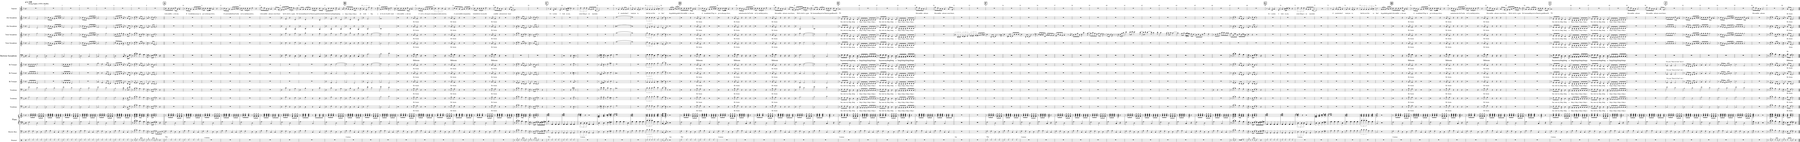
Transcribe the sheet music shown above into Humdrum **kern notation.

**kern	**kern	**kern	**kern	**kern	**text	**kern	**text	**kern	**text	**kern	**text	**kern	**text	**kern	**text	**kern	**text	**kern	**text	**kern	**text	**kern	**text	**kern	**text	**kern	**text
*part15	*part14	*part13	*part13	*part12	*part12	*part11	*part11	*part10	*part10	*part9	*part9	*part8	*part8	*part7	*part7	*part6	*part6	*part5	*part5	*part4	*part4	*part3	*part3	*part2	*part2	*part1	*part1
*staff16	*staff15	*staff14	*staff13	*staff12	*staff12	*staff11	*staff11	*staff10	*staff10	*staff9	*staff9	*staff8	*staff8	*staff7	*staff7	*staff6	*staff6	*staff5	*staff5	*staff4	*staff4	*staff3	*staff3	*staff2	*staff2	*staff1	*staff1
*I"Drumset	*I"Electric Bass	*I"Piano	*	*I"Trombone	*	*I"Trombone	*	*I"Trombone	*	*I"Bb Trumpet	*	*I"Bb Trumpet	*	*I"Bb Trumpet	*	*I"Baritone Saxophone	*	*I"Tenor Saxophone	*	*I"Tenor Saxophone	*	*I"Alto Saxophone	*	*I"Alto Saxophone	*	*I"Soprano	*
*I'D. Set	*I'El. B.	*I'Pno.	*	*I'Tbn.	*	*I'Tbn.	*	*I'Tbn.	*	*I'Bb Tpt.	*	*I'Bb Tpt.	*	*I'Bb Tpt.	*	*I'Bar. Sax.	*	*I'T. Sax.	*	*I'T. Sax.	*	*I'A. Sax.	*	*I'A. Sax.	*	*I'S.	*
*stria5	*stria5	*	*stria5	*stria5	*	*stria5	*	*stria5	*	*stria5	*	*stria5	*	*stria5	*	*	*	*stria5	*	*stria5	*	*stria5	*	*stria5	*	*stria5	*
*clefX	*clefFv4	*clefF4	*clefG2	*clefF4	*	*clefF4	*	*clefF4	*	*clefG2	*	*clefG2	*	*clefG2	*	*clefF4	*	*clefGv2	*	*clefGv2	*	*clefG2	*	*clefG2	*	*clefG2	*
*	*	*	*	*	*	*	*	*	*	*ITrd1c2	*	*ITrd1c2	*	*ITrd1c2	*	*ITrd12c21	*	*ITrd8c14	*	*ITrd8c14	*	*ITrd5c9	*	*ITrd5c9	*	*	*
*k[]	*k[b-]	*k[b-]	*k[b-]	*k[b-]	*	*k[b-]	*	*k[b-]	*	*k[b-]	*	*k[b-]	*	*k[b-]	*	*k[b-]	*	*k[b-]	*	*k[b-]	*	*k[b-]	*	*k[b-]	*	*k[b-]	*
*M4/4	*M4/4	*M4/4	*M4/4	*M4/4	*	*M4/4	*	*M4/4	*	*M4/4	*	*M4/4	*	*M4/4	*	*M4/4	*	*M4/4	*	*M4/4	*	*M4/4	*	*M4/4	*	*M4/4	*
*met(c)	*met(c)	*met(c)	*met(c)	*met(c)	*	*met(c)	*	*met(c)	*	*met(c)	*	*met(c)	*	*met(c)	*	*met(c)	*	*met(c)	*	*met(c)	*	*met(c)	*	*met(c)	*	*met(c)	*
*MM110	*MM110	*MM110	*MM110	*MM110	*	*MM110	*	*MM110	*	*MM110	*	*MM110	*	*MM110	*	*MM110	*	*MM110	*	*MM110	*	*MM110	*	*MM110	*	*MM110	*
=1	=1	=1	=1	=1	=1	=1	=1	=1	=1	=1	=1	=1	=1	=1	=1	=1	=1	=1	=1	=1	=1	=1	=1	=1	=1	=1	=1
!	!	!	!	!	!	!	!	!	!	!	!	!	!	!	!	!	!	!	!	!	!	!	!	!	!	!LO:TX:a:t=Swing Eights (1950's Shuffle)	!
4Rcc/	4FF\	2F\	8r	2C/	.	2A\	.	2f\	.	8f/L	.	8a/L	.	8cc\L	.	2C/	.	2A/	.	2c\	.	2f/	.	2a/	.	1r	.
.	.	.	8a\ 8cc\ 8ff\L	.	.	.	.	.	.	8f/	.	8a/	.	8cc\	.	.	.	.	.	.	.	.	.	.	.	.	.
4Rcc/	4FF\	.	8a\ 8cc\ 8ff\	.	.	.	.	.	.	8f/	.	8a/	.	8cc\	.	.	.	.	.	.	.	.	.	.	.	.	.
.	.	.	8a\ 8cc\ 8ff\J	.	.	.	.	.	.	8f/J	.	8a/J	.	8cc\J	.	.	.	.	.	.	.	.	.	.	.	.	.
4Rcc/	4DD\	2D\	8r	2D\	.	2F\	.	2d\	.	2d/	.	2a/	.	2dd\	.	2D\	.	2d\	.	2f\	.	2d/	.	2f/	.	.	.
.	.	.	8f\ 8a\ 8ff\L	.	.	.	.	.	.	.	.	.	.	.	.	.	.	.	.	.	.	.	.	.	.	.	.
4Rcc/	4DD\	.	8f\ 8a\ 8ff\	.	.	.	.	.	.	.	.	.	.	.	.	.	.	.	.	.	.	.	.	.	.	.	.
.	.	.	8f\ 8a\ 8ff\J	.	.	.	.	.	.	.	.	.	.	.	.	.	.	.	.	.	.	.	.	.	.	.	.
=2	=2	=2	=2	=2	=2	=2	=2	=2	=2	=2	=2	=2	=2	=2	=2	=2	=2	=2	=2	=2	=2	=2	=2	=2	=2	=2	=2
4Rcc/	4GG\	2G\	8r	2D\	.	2G\	.	2B-\	.	1r	.	1r	.	1r	.	2D\	.	8r	.	8r	.	8r	.	8r	.	1r	.
.	.	.	8g\ 8b-\ 8dd\ 8ff\L	.	.	.	.	.	.	.	.	.	.	.	.	.	.	8c\L	.	8c\L	.	8cc\L	.	8cc\L	.	.	.
4Rcc/	4GG\	.	8g\ 8b-\ 8dd\ 8ff\	.	.	.	.	.	.	.	.	.	.	.	.	.	.	8B-\	.	8B-\	.	8b-\	.	8b-\	.	.	.
.	.	.	8g\ 8b-\ 8dd\ 8ff\J	.	.	.	.	.	.	.	.	.	.	.	.	.	.	8A\J	.	8A\J	.	8a\J	.	8a\J	.	.	.
4Rcc/	4CC/	2C/	8r	2C/	.	2E\	.	2c\	.	.	.	.	.	.	.	2C/	.	8G/L	.	8G/L	.	8g/L	.	8g/L	.	.	.
.	.	.	8g\ 8b-\ 8ee\L	.	.	.	.	.	.	.	.	.	.	.	.	.	.	8A/	.	8A/	.	8a/	.	8a/	.	.	.
4Rcc/	4CC/	.	8g\ 8b-\ 8ee\	.	.	.	.	.	.	.	.	.	.	.	.	.	.	8B-/	.	8B-/	.	8b-/	.	8b-/	.	.	.
.	.	.	8g\ 8b-\ 8ee\J	.	.	.	.	.	.	.	.	.	.	.	.	.	.	8Bn/J	.	8Bn/J	.	8bn/J	.	8bn/J	.	.	.
=3	=3	=3	=3	=3	=3	=3	=3	=3	=3	=3	=3	=3	=3	=3	=3	=3	=3	=3	=3	=3	=3	=3	=3	=3	=3	=3	=3
4Rcc/	4FF\	2F\	8r	2C/	.	2A\	.	2f\	.	8f/L	.	8a/L	.	8cc\L	.	2C/	.	2A/	.	2c\	.	2f/	.	2a/	.	1r	.
.	.	.	8a\ 8cc\ 8ff\L	.	.	.	.	.	.	8f/	.	8a/	.	8cc\	.	.	.	.	.	.	.	.	.	.	.	.	.
4Rcc/	4FF\	.	8a\ 8cc\ 8ff\	.	.	.	.	.	.	8f/	.	8a/	.	8cc\	.	.	.	.	.	.	.	.	.	.	.	.	.
.	.	.	8a\ 8cc\ 8ff\J	.	.	.	.	.	.	8f/J	.	8a/J	.	8cc\J	.	.	.	.	.	.	.	.	.	.	.	.	.
4Rcc/	4DD\	2D\	8r	2D\	.	2F\	.	2d\	.	2d/	.	2a/	.	2dd\	.	2D\	.	2d\	.	2f\	.	2d/	.	2f/	.	.	.
.	.	.	8f\ 8a\ 8ff\L	.	.	.	.	.	.	.	.	.	.	.	.	.	.	.	.	.	.	.	.	.	.	.	.
4Rcc/	4DD\	.	8f\ 8a\ 8ff\	.	.	.	.	.	.	.	.	.	.	.	.	.	.	.	.	.	.	.	.	.	.	.	.
.	.	.	8f\ 8a\ 8ff\J	.	.	.	.	.	.	.	.	.	.	.	.	.	.	.	.	.	.	.	.	.	.	.	.
=4	=4	=4	=4	=4	=4	=4	=4	=4	=4	=4	=4	=4	=4	=4	=4	=4	=4	=4	=4	=4	=4	=4	=4	=4	=4	=4	=4
4Rcc/	4GG\	2G\	8r	2D\	.	2G\	.	2B-\	.	1r	.	1r	.	1r	.	2D\	.	8r	.	8r	.	8r	.	8r	.	1r	.
.	.	.	8g\ 8b-\ 8dd\ 8ff\L	.	.	.	.	.	.	.	.	.	.	.	.	.	.	8c\L	.	8c\L	.	8cc\L	.	8cc\L	.	.	.
4Rcc/	4GG\	.	8g\ 8b-\ 8dd\ 8ff\	.	.	.	.	.	.	.	.	.	.	.	.	.	.	8B-\	.	8B-\	.	8b-\	.	8b-\	.	.	.
.	.	.	8g\ 8b-\ 8dd\ 8ff\J	.	.	.	.	.	.	.	.	.	.	.	.	.	.	8A\J	.	8A\J	.	8a\J	.	8a\J	.	.	.
4Rcc/	4CC/	2C/	8r	2C/	.	2E\	.	2c\	.	.	.	.	.	.	.	2C/	.	8G/L	.	8G/L	.	8g/L	.	8g/L	.	.	.
.	.	.	8g\ 8b-\ 8ee\L	.	.	.	.	.	.	.	.	.	.	.	.	.	.	8A/	.	8A/	.	8a/	.	8a/	.	.	.
4Rcc/	4CC/	.	8g\ 8b-\ 8ee\	.	.	.	.	.	.	.	.	.	.	.	.	.	.	8B-/	.	8B-/	.	8b-/	.	8b-/	.	.	.
.	.	.	8g\ 8b-\ 8ee\J	.	.	.	.	.	.	.	.	.	.	.	.	.	.	8Bn/J	.	8Bn/J	.	8bn/J	.	8bn/J	.	.	.
=5	=5	=5	=5	=5	=5	=5	=5	=5	=5	=5	=5	=5	=5	=5	=5	=5	=5	=5	=5	=5	=5	=5	=5	=5	=5	=5	=5
4Rcc/	4FF\	2F\	8r	2C/	.	2A\	.	2f\	.	4a/	.	4cc\	.	4ff\	.	2C/	.	2A/	.	2c\	.	2f/	.	2a/	.	1r	.
.	.	.	8a\ 8cc\ 8ff\L	.	.	.	.	.	.	.	.	.	.	.	.	.	.	.	.	.	.	.	.	.	.	.	.
4Rcc/	4FF\	.	8a\ 8cc\ 8ff\	.	.	.	.	.	.	4f/	.	4r	.	4dd\	.	.	.	.	.	.	.	.	.	.	.	.	.
.	.	.	8a\ 8cc\ 8ff\J	.	.	.	.	.	.	.	.	.	.	.	.	.	.	.	.	.	.	.	.	.	.	.	.
4Rcc/	4DD\	2D\	8r	2D\	.	2F\	.	2d\	.	8e/L	.	8g/L	.	8b-/L	.	2D\	.	2d\	.	2f\	.	2d/	.	2f/	.	.	.
.	.	.	8f\ 8a\ 8ff\L	.	.	.	.	.	.	[8d/J	.	[8f/J	.	[8a/J	.	.	.	.	.	.	.	.	.	.	.	.	.
4Rcc/	4DD\	.	8f\ 8a\ 8ff\	.	.	.	.	.	.	4d/]	.	4f/]	.	4a/]	.	.	.	.	.	.	.	.	.	.	.	.	.
.	.	.	8f\ 8a\ 8ff\J	.	.	.	.	.	.	.	.	.	.	.	.	.	.	.	.	.	.	.	.	.	.	.	.
=6	=6	=6	=6	=6	=6	=6	=6	=6	=6	=6	=6	=6	=6	=6	=6	=6	=6	=6	=6	=6	=6	=6	=6	=6	=6	=6	=6
4Rcc/	4GG\	2G\	8r	2D\	.	2G\	.	2B-\	.	8c/L	.	8e/L	.	8g/L	.	2D\	.	8c/L	.	8c\L	.	8e/L	.	8g/L	.	1r	.
.	.	.	8g\ 8b-\ 8dd\ 8ff\L	.	.	.	.	.	.	8d/	.	8f/	.	8a/	.	.	.	8A/	.	8d\	.	8f/	.	8a/	.	.	.
4Rcc/	4GG\	.	8g\ 8b-\ 8dd\ 8ff\	.	.	.	.	.	.	8e/	.	8g/	.	8b-/	.	.	.	8G/	.	8e\	.	8g/	.	8b-/	.	.	.
.	.	.	8g\ 8b-\ 8dd\ 8ff\J	.	.	.	.	.	.	8f/J	.	8a/J	.	8cc/J	.	.	.	8A/J	.	8f\J	.	8a/J	.	8cc/J	.	.	.
4Rcc/	4CC/	2C/	8r	8C/	.	8E\	.	8c\	.	8e/	.	8g/	.	8a/	.	8C/	.	8B-\	.	8e\	.	8g/	.	8a/	.	.	.
.	.	.	8g\ 8b-\ 8ee\L	8r	.	8r	.	8r	.	8r	.	8r	.	8r	.	8r	.	8r	.	8r	.	8r	.	8r	.	.	.
4Rcc/	4CC/	.	8g\ 8b-\ 8ee\	8C\L	.	8E\L	.	8c\L	.	8c/L	.	8e/L	.	8a/L	.	8C\L	.	8c\L	.	8c\L	.	8e/L	.	8a/L	.	.	.
.	.	.	8g\ 8b-\ 8ee\J	8F\J	.	8A\J	.	8f\J	.	8A/J	.	8c/J	.	8f/J	.	8F\J	.	8c\J	.	8f\J	.	8c/J	.	8f/J	.	.	.
=7	=7	=7	=7	=7	=7	=7	=7	=7	=7	=7	=7	=7	=7	=7	=7	=7	=7	=7	=7	=7	=7	=7	=7	=7	=7	=7	=7
8r	8r	8r	8r	8r	.	8r	.	8r	.	8r	.	8r	.	8r	.	8r	.	8r	.	8r	.	8r	.	8r	.	1r	.
[8Rcc/	[8BB-\	[8B-\	[8f\ [8b-\ [8dd\ [8ff\	[8B-\	.	[8B-\	.	[8B-\	.	[8f/	.	[8b-\	.	[8dd\	.	[8B-\	.	[8d\	.	[8f\	.	[8b-\	.	[8dd\	.	.	.
4Rcc/]	4BB-\]	4B-\]	4f\] 4b-\] 4dd\] 4ff\]	4B-\]	.	4B-\]	.	4B-\]	.	4f/]	.	4b-\]	.	4dd\]	.	4B-\]	.	4d\]	.	4f\]	.	4b-\]	.	4dd\]	.	.	.
8Rcc/L	4AA\	4A\	8a\ 8cc\ 8ff\L	4A\	.	4A\	.	4A\	.	8c/L	.	8f/L	.	8a/L	.	4A\	.	8A/L	.	8c\L	.	8f/L	.	8a/L	.	.	.
[8Rcc/J	.	.	[8g\ [8b-\ [8ee\J	.	.	.	.	.	.	[8c/J	.	[8e/J	.	[8g/J	.	.	.	[8B-/J	.	[8c\J	.	[8e/J	.	[8g/J	.	.	.
4Rcc/]	4GG\	4G\	4g\] 4b-\] 4ee\]	4G\	.	4G\	.	4G\	.	4c/]	.	4e/]	.	4g/]	.	4G\	.	4B-\]	.	4c\]	.	4e/]	.	4g/]	.	.	.
=8	=8	=8	=8	=8	=8	=8	=8	=8	=8	=8	=8	=8	=8	=8	=8	=8	=8	=8	=8	=8	=8	=8	=8	=8	=8	=8	=8
8Rcc/	8FF\	8F\	8a\ 8cc\ 8ff\	8F\	.	8F\	.	8F\	.	8c/	.	8f/	.	8a/	.	8F\	.	8c\	.	8c\	.	8f/	.	8a/	.	1r	.
8r	8r	8r	8r	8r	.	8r	.	8r	.	8r	.	8r	.	8r	.	8r	.	8r	.	8r	.	8r	.	8r	.	.	.
8Rcc/L	8EE\L	8E\L	8g\ 8b-\ 8ee\L	8E\L	.	8E\L	.	8E\L	.	8c/L	.	8e/L	.	8cc\L	.	8E\L	.	8B-/L	.	8B-\L	.	8g/L	.	8dd\L	.	.	.
[8Rcc/J	[8FF\J	[8F\J	[8a\ [8cc\ [8ff\J	[8F\J	.	[8F\J	.	[8F\J	.	[8c/J	.	[8f/J	.	[8a\J	.	[8F\J	.	[8F/J	.	[8c\J	.	[8a/J	.	[8cc\J	.	.	.
8Rcc/]	8FF\L]	4F\]	2a\] 2cc\] 2ff\]	4F\]	.	4F\]	.	4F\]	.	2c/]	.	2f/]	.	2a/]	.	4F\]	.	2F/]	.	2c\]	.	2a/]	.	2cc\]	.	.	.
8r	8CC\	.	.	.	.	.	.	.	.	.	.	.	.	.	.	.	.	.	.	.	.	.	.	.	.	.	.
4r	8DD\	4r	.	4r	.	4r	.	4r	.	.	.	.	.	.	.	4r	.	.	.	.	.	.	.	.	.	.	.
.	8EE\J	.	.	.	.	.	.	.	.	.	.	.	.	.	.	.	.	.	.	.	.	.	.	.	.	.	.
!!LO:REH:place=s1:a:B:cj:fs=14:t=A
=9||	=9||	=9||	=9||	=9||	=9||	=9||	=9||	=9||	=9||	=9||	=9||	=9||	=9||	=9||	=9||	=9||	=9||	=9||	=9||	=9||	=9||	=9||	=9||	=9||	=9||	=9||	=9||
!LO:TX:a:t=Continue	!	!	!	!	!	!	!	!	!	!	!	!	!	!	!	!	!	!	!	!	!	!	!	!	!	!	!
!LO:TX:a:t=Play	!	!	!	!	!	!	!	!	!	!	!	!	!	!	!	!	!	!	!	!	!	!	!	!	!	!	!
!	!	!	!	!	!	!	!	!	!	!	!	!	!	!	!	!	!	!	!	!	!	!	!	!	!	!	!LO:LY:b
4Rcc/	4FF\	2F\	8r	1r	.	1r	.	1r	.	1r	.	1r	.	1r	.	1r	.	1r	.	1r	.	1r	.	1r	.	8cc\L	Life
!	!	!	!	!	!	!	!	!	!	!	!	!	!	!	!	!	!	!	!	!	!	!	!	!	!	!	!LO:LY:b
.	.	.	8a\ 8cc\ 8ff\L	.	.	.	.	.	.	.	.	.	.	.	.	.	.	.	.	.	.	.	.	.	.	8cc\	could
!	!	!	!	!	!	!	!	!	!	!	!	!	!	!	!	!	!	!	!	!	!	!	!	!	!	!	!LO:LY:b
4Rcc/	4FF\	.	8a\ 8cc\ 8ff\	.	.	.	.	.	.	.	.	.	.	.	.	.	.	.	.	.	.	.	.	.	.	8cc\	be
!	!	!	!	!	!	!	!	!	!	!	!	!	!	!	!	!	!	!	!	!	!	!	!	!	!	!	!LO:LY:b
.	.	.	8a\ 8cc\ 8ff\J	.	.	.	.	.	.	.	.	.	.	.	.	.	.	.	.	.	.	.	.	.	.	8cc\J	a
!	!	!	!	!	!	!	!	!	!	!	!	!	!	!	!	!	!	!	!	!	!	!	!	!	!	!	!LO:LY:b
4Rcc/	4DD\	2D\	8r	.	.	.	.	.	.	.	.	.	.	.	.	.	.	.	.	.	.	.	.	.	.	8dd\L	dre-
!	!	!	!	!	!	!	!	!	!	!	!	!	!	!	!	!	!	!	!	!	!	!	!	!	!	!	!LO:LY:b
.	.	.	8f\ 8a\ 8ff\L	.	.	.	.	.	.	.	.	.	.	.	.	.	.	.	.	.	.	.	.	.	.	[8a\J	-am,
4Rcc/	4DD\	.	8f\ 8a\ 8ff\	.	.	.	.	.	.	.	.	.	.	.	.	.	.	.	.	.	.	.	.	.	.	4a/]	.
.	.	.	8f\ 8a\ 8ff\J	.	.	.	.	.	.	.	.	.	.	.	.	.	.	.	.	.	.	.	.	.	.	.	.
=10	=10	=10	=10	=10	=10	=10	=10	=10	=10	=10	=10	=10	=10	=10	=10	=10	=10	=10	=10	=10	=10	=10	=10	=10	=10	=10	=10
4Rcc/	4GG\	2G\	8r	1r	.	1r	.	1r	.	1r	.	1r	.	1r	.	1r	.	1r	.	1r	.	1r	.	1r	.	8r	.
!	!	!	!	!	!	!	!	!	!	!	!	!	!	!	!	!	!	!	!	!	!	!	!	!	!	!	!LO:LY:b
.	.	.	8g\ 8b-\ 8dd\ 8ff\L	.	.	.	.	.	.	.	.	.	.	.	.	.	.	.	.	.	.	.	.	.	.	8cc\L	If
!	!	!	!	!	!	!	!	!	!	!	!	!	!	!	!	!	!	!	!	!	!	!	!	!	!	!	!LO:LY:b
4Rcc/	4GG\	.	8g\ 8b-\ 8dd\ 8ff\	.	.	.	.	.	.	.	.	.	.	.	.	.	.	.	.	.	.	.	.	.	.	8b-\	I
!	!	!	!	!	!	!	!	!	!	!	!	!	!	!	!	!	!	!	!	!	!	!	!	!	!	!	!LO:LY:b
.	.	.	8g\ 8b-\ 8dd\ 8ff\J	.	.	.	.	.	.	.	.	.	.	.	.	.	.	.	.	.	.	.	.	.	.	8a\J	could
!	!	!	!	!	!	!	!	!	!	!	!	!	!	!	!	!	!	!	!	!	!	!	!	!	!	!	!LO:LY:b
4Rcc/	4CC/	2C/	8r	.	.	.	.	.	.	.	.	.	.	.	.	.	.	.	.	.	.	.	.	.	.	8g/L	take
!	!	!	!	!	!	!	!	!	!	!	!	!	!	!	!	!	!	!	!	!	!	!	!	!	!	!	!LO:LY:b
.	.	.	8g\ 8b-\ 8ee\L	.	.	.	.	.	.	.	.	.	.	.	.	.	.	.	.	.	.	.	.	.	.	8a/	you
!	!	!	!	!	!	!	!	!	!	!	!	!	!	!	!	!	!	!	!	!	!	!	!	!	!	!	!LO:LY:b
4Rcc/	4CC/	.	8g\ 8b-\ 8ee\	.	.	.	.	.	.	.	.	.	.	.	.	.	.	.	.	.	.	.	.	.	.	8b-/	up
!	!	!	!	!	!	!	!	!	!	!	!	!	!	!	!	!	!	!	!	!	!	!	!	!	!	!	!LO:LY:b
.	.	.	8g\ 8b-\ 8ee\J	.	.	.	.	.	.	.	.	.	.	.	.	.	.	.	.	.	.	.	.	.	.	8bn/J	in
=11	=11	=11	=11	=11	=11	=11	=11	=11	=11	=11	=11	=11	=11	=11	=11	=11	=11	=11	=11	=11	=11	=11	=11	=11	=11	=11	=11
!	!	!	!	!	!	!	!	!	!	!	!	!	!	!	!	!	!	!	!	!	!	!	!	!	!	!	!LO:LY:b
1r	4FF\	2F\	8r	1r	.	1r	.	1r	.	1r	.	1r	.	1r	.	1r	.	1r	.	1r	.	1r	.	1r	.	8cc\L	pa-
!	!	!	!	!	!	!	!	!	!	!	!	!	!	!	!	!	!	!	!	!	!	!	!	!	!	!	!LO:LY:b
.	.	.	8a\ 8cc\ 8ff\L	.	.	.	.	.	.	.	.	.	.	.	.	.	.	.	.	.	.	.	.	.	.	8cc\J	-ra-
!	!	!	!	!	!	!	!	!	!	!	!	!	!	!	!	!	!	!	!	!	!	!	!	!	!	!	!LO:LY:b
.	4FF\	.	8a\ 8cc\ 8ff\	.	.	.	.	.	.	.	.	.	.	.	.	.	.	.	.	.	.	.	.	.	.	8cc\L	-dise
!	!	!	!	!	!	!	!	!	!	!	!	!	!	!	!	!	!	!	!	!	!	!	!	!	!	!	!LO:LY:b
.	.	.	8a\ 8cc\ 8ff\J	.	.	.	.	.	.	.	.	.	.	.	.	.	.	.	.	.	.	.	.	.	.	16cc\L	up
!	!	!	!	!	!	!	!	!	!	!	!	!	!	!	!	!	!	!	!	!	!	!	!	!	!	!	!LO:LY:b
.	.	.	.	.	.	.	.	.	.	.	.	.	.	.	.	.	.	.	.	.	.	.	.	.	.	16cc\JJ	a-
!	!	!	!	!	!	!	!	!	!	!	!	!	!	!	!	!	!	!	!	!	!	!	!	!	!	!	!LO:LY:b
.	4DD\	2D\	8r	.	.	.	.	.	.	.	.	.	.	.	.	.	.	.	.	.	.	.	.	.	.	4a/	-bove,
.	.	.	8f\ 8a\ 8ff\L	.	.	.	.	.	.	.	.	.	.	.	.	.	.	.	.	.	.	.	.	.	.	.	.
.	4DD\	.	8f\ 8a\ 8ff\	.	.	.	.	.	.	.	.	.	.	.	.	.	.	.	.	.	.	.	.	.	.	4r	.
.	.	.	8f\ 8a\ 8ff\J	.	.	.	.	.	.	.	.	.	.	.	.	.	.	.	.	.	.	.	.	.	.	.	.
=12	=12	=12	=12	=12	=12	=12	=12	=12	=12	=12	=12	=12	=12	=12	=12	=12	=12	=12	=12	=12	=12	=12	=12	=12	=12	=12	=12
1r	4GG\	2G\	8r	1r	.	1r	.	1r	.	1r	.	1r	.	1r	.	1r	.	1r	.	1r	.	1r	.	1r	.	8r	.
!	!	!	!	!	!	!	!	!	!	!	!	!	!	!	!	!	!	!	!	!	!	!	!	!	!	!	!LO:LY:b
.	.	.	8g\ 8b-\ 8dd\ 8ff\L	.	.	.	.	.	.	.	.	.	.	.	.	.	.	.	.	.	.	.	.	.	.	8cc\L	If
!	!	!	!	!	!	!	!	!	!	!	!	!	!	!	!	!	!	!	!	!	!	!	!	!	!	!	!LO:LY:b
.	4GG\	.	8g\ 8b-\ 8dd\ 8ff\	.	.	.	.	.	.	.	.	.	.	.	.	.	.	.	.	.	.	.	.	.	.	8b-\	you
!	!	!	!	!	!	!	!	!	!	!	!	!	!	!	!	!	!	!	!	!	!	!	!	!	!	!	!LO:LY:b
.	.	.	8g\ 8b-\ 8dd\ 8ff\J	.	.	.	.	.	.	.	.	.	.	.	.	.	.	.	.	.	.	.	.	.	.	8a\J	would
!	!	!	!	!	!	!	!	!	!	!	!	!	!	!	!	!	!	!	!	!	!	!	!	!	!	!	!LO:LY:b
.	4CC/	2C/	8r	.	.	.	.	.	.	.	.	.	.	.	.	.	.	.	.	.	.	.	.	.	.	8g/L	tell
!	!	!	!	!	!	!	!	!	!	!	!	!	!	!	!	!	!	!	!	!	!	!	!	!	!	!	!LO:LY:b
.	.	.	8g\ 8b-\ 8ee\L	.	.	.	.	.	.	.	.	.	.	.	.	.	.	.	.	.	.	.	.	.	.	8a/	me
!	!	!	!	!	!	!	!	!	!	!	!	!	!	!	!	!	!	!	!	!	!	!	!	!	!	!	!LO:LY:b
.	4CC/	.	8g\ 8b-\ 8ee\	.	.	.	.	.	.	.	.	.	.	.	.	.	.	.	.	.	.	.	.	.	.	8b-/	I'm
!	!	!	!	!	!	!	!	!	!	!	!	!	!	!	!	!	!	!	!	!	!	!	!	!	!	!	!LO:LY:b
.	.	.	8g\ 8b-\ 8ee\J	.	.	.	.	.	.	.	.	.	.	.	.	.	.	.	.	.	.	.	.	.	.	8bn/J	the
=13	=13	=13	=13	=13	=13	=13	=13	=13	=13	=13	=13	=13	=13	=13	=13	=13	=13	=13	=13	=13	=13	=13	=13	=13	=13	=13	=13
!	!	!	!	!	!	!	!	!	!	!	!	!	!	!	!	!	!	!	!	!	!	!	!	!	!	!	!LO:LY:b
1r	4FF\	2F\	8r	1r	.	1r	.	1r	.	1r	.	1r	.	1r	.	1r	.	1r	.	1r	.	1r	.	1r	.	8cc\L	on-
!	!	!	!	!	!	!	!	!	!	!	!	!	!	!	!	!	!	!	!	!	!	!	!	!	!	!	!LO:LY:b
.	.	.	8a\ 8cc\ 8ff\L	.	.	.	.	.	.	.	.	.	.	.	.	.	.	.	.	.	.	.	.	.	.	8cc\J	-ly
*	*	*	*	*	*	*	*	*	*	*	*	*	*	*	*	*	*	*	*	*	*	*	*	*	*	*Xbrackettup	*
!	!	!	!	!	!	!	!	!	!	!	!	!	!	!	!	!	!	!	!	!	!	!	!	!	!	!	!LO:LY:b
.	4FF\	.	8a\ 8cc\ 8ff\	.	.	.	.	.	.	.	.	.	.	.	.	.	.	.	.	.	.	.	.	.	.	12cc\L	one
!	!	!	!	!	!	!	!	!	!	!	!	!	!	!	!	!	!	!	!	!	!	!	!	!	!	!	!LO:LY:b
.	.	.	.	.	.	.	.	.	.	.	.	.	.	.	.	.	.	.	.	.	.	.	.	.	.	12cc\	that
.	.	.	8a\ 8cc\ 8ff\J	.	.	.	.	.	.	.	.	.	.	.	.	.	.	.	.	.	.	.	.	.	.	.	.
!	!	!	!	!	!	!	!	!	!	!	!	!	!	!	!	!	!	!	!	!	!	!	!	!	!	!	!LO:LY:b
.	.	.	.	.	.	.	.	.	.	.	.	.	.	.	.	.	.	.	.	.	.	.	.	.	.	12cc\J	you
!	!	!	!	!	!	!	!	!	!	!	!	!	!	!	!	!	!	!	!	!	!	!	!	!	!	!	!LO:LY:b
.	4DD\	2D\	8r	.	.	.	.	.	.	.	.	.	.	.	.	.	.	.	.	.	.	.	.	.	.	4dd\	love,
.	.	.	8f\ 8a\ 8ff\L	.	.	.	.	.	.	.	.	.	.	.	.	.	.	.	.	.	.	.	.	.	.	.	.
.	4DD\	.	8f\ 8a\ 8ff\	.	.	.	.	.	.	.	.	.	.	.	.	.	.	.	.	.	.	.	.	.	.	4r	.
.	.	.	8f\ 8a\ 8ff\J	.	.	.	.	.	.	.	.	.	.	.	.	.	.	.	.	.	.	.	.	.	.	.	.
=14	=14	=14	=14	=14	=14	=14	=14	=14	=14	=14	=14	=14	=14	=14	=14	=14	=14	=14	=14	=14	=14	=14	=14	=14	=14	=14	=14
!	!	!	!	!	!	!	!	!	!	!	!	!	!	!	!	!	!	!	!	!	!	!	!	!	!	!	!LO:LY:b
1r	4GG\	2G\	8r	1r	.	1r	.	1r	.	1r	.	1r	.	1r	.	1r	.	1r	.	1r	.	1r	.	1r	.	8ff\L	Life
!	!	!	!	!	!	!	!	!	!	!	!	!	!	!	!	!	!	!	!	!	!	!	!	!	!	!	!LO:LY:b
.	.	.	8g\ 8b-\ 8dd\ 8ff\L	.	.	.	.	.	.	.	.	.	.	.	.	.	.	.	.	.	.	.	.	.	.	8dd\	could
!	!	!	!	!	!	!	!	!	!	!	!	!	!	!	!	!	!	!	!	!	!	!	!	!	!	!	!LO:LY:b
.	4GG\	.	8g\ 8b-\ 8dd\ 8ff\	.	.	.	.	.	.	.	.	.	.	.	.	.	.	.	.	.	.	.	.	.	.	8b-\	be
!	!	!	!	!	!	!	!	!	!	!	!	!	!	!	!	!	!	!	!	!	!	!	!	!	!	!	!LO:LY:b
.	.	.	8g\ 8b-\ 8dd\ 8ff\J	.	.	.	.	.	.	.	.	.	.	.	.	.	.	.	.	.	.	.	.	.	.	8b-\J	a
!	!	!	!	!	!	!	!	!	!	!	!	!	!	!	!	!	!	!	!	!	!	!	!	!	!	!	!LO:LY:b
.	4CC/	2C/	8r	.	.	.	.	.	.	.	.	.	.	.	.	.	.	.	.	.	.	.	.	.	.	4a/	dream
.	.	.	8g\ 8b-\ 8ee\L	.	.	.	.	.	.	.	.	.	.	.	.	.	.	.	.	.	.	.	.	.	.	.	.
!	!	!	!	!	!	!	!	!	!	!	!	!	!	!	!	!	!	!	!	!	!	!	!	!	!	!	!LO:LY:b
.	4CC/	.	8g\ 8b-\ 8ee\	.	.	.	.	.	.	.	.	.	.	.	.	.	.	.	.	.	.	.	.	.	.	8a/L	sweet-
!	!	!	!	!	!	!	!	!	!	!	!	!	!	!	!	!	!	!	!	!	!	!	!	!	!	!	!LO:LY:b
.	.	.	8g\ 8b-\ 8ee\J	.	.	.	.	.	.	.	.	.	.	.	.	.	.	.	.	.	.	.	.	.	.	[8f/J	-heart
=15	=15	=15	=15	=15	=15	=15	=15	=15	=15	=15	=15	=15	=15	=15	=15	=15	=15	=15	=15	=15	=15	=15	=15	=15	=15	=15	=15
1r	4FF\	2F\	8r	4r	.	4r	.	4r	.	1r	.	1r	.	1r	.	4r	.	4r	.	4r	.	4r	.	4r	.	8f/L]	.
!	!	!	!	!	!	!	!	!	!	!	!	!	!	!	!	!	!	!	!	!	!	!	!	!	!	!	!LO:LY:b
.	.	.	8a\ 8cc\ 8ff\L	.	.	.	.	.	.	.	.	.	.	.	.	.	.	.	.	.	.	.	.	.	.	8f/	hel-
!	!	!	!	!	!	!	!	!	!	!	!	!	!	!	!	!	!	!	!	!	!	!	!	!	!	!	!LO:LY:b
.	4FF\	.	8a\ 8cc\ 8ff\	4F\	.	4A\	.	4c\	.	.	.	.	.	.	.	4F\	.	4c\	.	4f\	.	4A/	.	4f/	.	8a/	-lo
!	!	!	!	!	!	!	!	!	!	!	!	!	!	!	!	!	!	!	!	!	!	!	!	!	!	!	!LO:LY:b
.	.	.	8a\ 8cc\ 8ff\J	.	.	.	.	.	.	.	.	.	.	.	.	.	.	.	.	.	.	.	.	.	.	8cc/J	hel-
!	!	!	!	!	!	!	!	!	!	!	!	!	!	!	!	!	!	!	!	!	!	!	!	!	!	!	!LO:LY:b
.	4DD\	2D\	8r	4r	.	4r	.	4r	.	.	.	.	.	.	.	4r	.	4r	.	4r	.	4r	.	4r	.	12ee-X\L	-lo
!	!	!	!	!	!	!	!	!	!	!	!	!	!	!	!	!	!	!	!	!	!	!	!	!	!	!	!LO:LY:b
.	.	.	.	.	.	.	.	.	.	.	.	.	.	.	.	.	.	.	.	.	.	.	.	.	.	12ee-\	a-
.	.	.	8f\ 8a\ 8ff\L	.	.	.	.	.	.	.	.	.	.	.	.	.	.	.	.	.	.	.	.	.	.	.	.
!	!	!	!	!	!	!	!	!	!	!	!	!	!	!	!	!	!	!	!	!	!	!	!	!	!	!	!LO:LY:b
.	.	.	.	.	.	.	.	.	.	.	.	.	.	.	.	.	.	.	.	.	.	.	.	.	.	12dd\J	-gain,
.	4DD\	.	8f\ 8a\ 8ff\	4D\	.	4F\	.	4A\	.	.	.	.	.	.	.	4D\	.	4d\	.	4f\	.	4A/	.	4d/	.	8r	.
!	!	!	!	!	!	!	!	!	!	!	!	!	!	!	!	!	!	!	!	!	!	!	!	!	!	!	!LO:LY:b
.	.	.	8f\ 8a\ 8ff\J	.	.	.	.	.	.	.	.	.	.	.	.	.	.	.	.	.	.	.	.	.	.	8dd\	Sh
=16	=16	=16	=16	=16	=16	=16	=16	=16	=16	=16	=16	=16	=16	=16	=16	=16	=16	=16	=16	=16	=16	=16	=16	=16	=16	=16	=16
!	!	!	!	!	!	!	!	!	!	!	!	!	!	!	!	!	!	!	!	!	!	!	!	!	!	!	!LO:LY:b
1r	4GG\	2G\	8r	4r	.	4r	.	4r	.	1r	.	1r	.	1r	.	4r	.	4r	.	4r	.	4r	.	4r	.	8g/L	boom
!	!	!	!	!	!	!	!	!	!	!	!	!	!	!	!	!	!	!	!	!	!	!	!	!	!	!	!LO:LY:b
.	.	.	8g\ 8b-\ 8dd\ 8ff\L	.	.	.	.	.	.	.	.	.	.	.	.	.	.	.	.	.	.	.	.	.	.	8g/J	and
!	!	!	!	!	!	!	!	!	!	!	!	!	!	!	!	!	!	!	!	!	!	!	!	!	!	!	!LO:LY:b
.	4GG\	.	8g\ 8b-\ 8dd\ 8ff\	4D\	.	4G\	.	4B-\	.	.	.	.	.	.	.	4D\	.	4B-\	.	4g\	.	4B-/	.	4d/	.	12g/L	hop-
!	!	!	!	!	!	!	!	!	!	!	!	!	!	!	!	!	!	!	!	!	!	!	!	!	!	!	!LO:LY:b
.	.	.	.	.	.	.	.	.	.	.	.	.	.	.	.	.	.	.	.	.	.	.	.	.	.	12g/	-in'
.	.	.	8g\ 8b-\ 8dd\ 8ff\J	.	.	.	.	.	.	.	.	.	.	.	.	.	.	.	.	.	.	.	.	.	.	.	.
!	!	!	!	!	!	!	!	!	!	!	!	!	!	!	!	!	!	!	!	!	!	!	!	!	!	!	!LO:LY:b
.	.	.	.	.	.	.	.	.	.	.	.	.	.	.	.	.	.	.	.	.	.	.	.	.	.	12g/J	we'll
!	!	!	!	!	!	!	!	!	!	!	!	!	!	!	!	!	!	!	!	!	!	!	!	!	!	!	!LO:LY:b
.	4CC/	2C/	8r	4r	.	4r	.	4r	.	.	.	.	.	.	.	4r	.	4r	.	4r	.	4r	.	4r	.	12cc\L	meet
!	!	!	!	!	!	!	!	!	!	!	!	!	!	!	!	!	!	!	!	!	!	!	!	!	!	!	!LO:LY:b
.	.	.	.	.	.	.	.	.	.	.	.	.	.	.	.	.	.	.	.	.	.	.	.	.	.	12cc\	a-
.	.	.	8g\ 8b-\ 8ee\L	.	.	.	.	.	.	.	.	.	.	.	.	.	.	.	.	.	.	.	.	.	.	.	.
!	!	!	!	!	!	!	!	!	!	!	!	!	!	!	!	!	!	!	!	!	!	!	!	!	!	!	!LO:LY:b
.	.	.	.	.	.	.	.	.	.	.	.	.	.	.	.	.	.	.	.	.	.	.	.	.	.	12cc\J	-gain
!	!	!	!	!	!	!	!	!	!	!	!	!	!	!	!	!	!	!	!	!	!	!	!	!	!	!	!LO:LY:b
.	4CC/	.	8g\ 8b-\ 8ee\	4C/	.	4E\	.	4c\	.	.	.	.	.	.	.	4C/	.	4c\	.	4e\	.	4G/	.	4c/	.	8cc\L	boom
!	!	!	!	!	!	!	!	!	!	!	!	!	!	!	!	!	!	!	!	!	!	!	!	!	!	!	!LO:LY:b
.	.	.	8g\ 8b-\ 8ee\J	.	.	.	.	.	.	.	.	.	.	.	.	.	.	.	.	.	.	.	.	.	.	8b-\J	baOo
=17	=17	=17	=17	=17	=17	=17	=17	=17	=17	=17	=17	=17	=17	=17	=17	=17	=17	=17	=17	=17	=17	=17	=17	=17	=17	=17	=17
!	!	!	!	!	!	!	!	!	!	!	!	!	!	!	!	!	!	!	!	!	!	!	!	!	!	!	!LO:LY:b
1r	4FF\	2F\	8r	4r	.	4r	.	4r	.	4r	.	4r	.	4r	.	4r	.	4r	.	4r	.	4r	.	4r	.	8a\L	Hel
!	!	!	!	!	!	!	!	!	!	!	!	!	!	!	!	!	!	!	!	!	!	!	!	!	!	!	!LO:LY:b
.	.	.	8a\ 8cc\ 8ff\L	.	.	.	.	.	.	.	.	.	.	.	.	.	.	.	.	.	.	.	.	.	.	8cc\	mon-
!	!	!	!	!	!	!	!	!	!	!	!	!	!	!	!	!	!	!	!	!	!	!	!	!	!	!	!LO:LY:b
.	4FF\	.	8a\ 8cc\ 8ff\	4F\	.	4A\	.	4c\	.	4f/	.	4a/	.	4cc\	.	4F\	.	4c\	.	4f\	.	4A/	.	4f/	.	8cc\	-ny
!	!	!	!	!	!	!	!	!	!	!	!	!	!	!	!	!	!	!	!	!	!	!	!	!	!	!	!LO:LY:b
.	.	.	8a\ 8cc\ 8ff\J	.	.	.	.	.	.	.	.	.	.	.	.	.	.	.	.	.	.	.	.	.	.	8cc\J	ding
!	!	!	!	!	!	!	!	!	!	!	!	!	!	!	!	!	!	!	!	!	!	!	!	!	!	!	!LO:LY:b
.	4DD\	2D\	8r	4r	.	4r	.	4r	.	2f/	.	2a/	.	[2dd\	.	4r	.	4r	.	4r	.	4r	.	4r	.	8dd\	dong
!	!	!	!	!	!	!	!	!	!	!	!	!	!	!	!	!	!	!	!	!	!	!	!	!	!	!	!LO:LY:b
.	.	.	8f\ 8a\ 8ff\L	.	.	.	.	.	.	.	.	.	.	.	.	.	.	.	.	.	.	.	.	.	.	4a/	lang
.	4DD\	.	8f\ 8a\ 8ff\	4D\	.	4F\	.	4A\	.	.	.	.	.	.	.	4D\	.	4d\	.	4f\	.	4A/	.	4d/	.	.	.
!	!	!	!	!	!	!	!	!	!	!	!	!	!	!	!	!	!	!	!	!	!	!	!	!	!	!	!LO:LY:b
.	.	.	8f\ 8a\ 8ff\J	.	.	.	.	.	.	.	.	.	.	.	.	.	.	.	.	.	.	.	.	.	.	8a/	a
!!LO:REH:place=s1:a:B:cj:fs=14:t=B
=18	=18	=18	=18	=18	=18	=18	=18	=18	=18	=18	=18	=18	=18	=18	=18	=18	=18	=18	=18	=18	=18	=18	=18	=18	=18	=18	=18
!LO:TX:a:t=Continue	!	!	!	!	!	!	!	!	!	!	!	!	!	!	!	!	!	!	!	!	!	!	!	!	!	!	!
!	!	!	!	!	!	!	!	!	!	!	!	!	!	!	!	!	!	!	!	!	!	!	!	!	!	!	!LO:LY:b
1r	4GG\	2G\	8r	4r	.	4r	.	4r	.	2g/	.	2b-\	.	2dd\]	.	4r	.	4r	.	4r	.	4r	.	4r	.	8b-/L	lang
!	!	!	!	!	!	!	!	!	!	!	!	!	!	!	!	!	!	!	!	!	!	!	!	!	!	!	!LO:LY:b
.	.	.	8g\ 8b-\ 8dd\ 8ff\L	.	.	.	.	.	.	.	.	.	.	.	.	.	.	.	.	.	.	.	.	.	.	8a/	a
!	!	!	!	!	!	!	!	!	!	!	!	!	!	!	!	!	!	!	!	!	!	!	!	!	!	!	!LO:LY:b
.	4GG\	.	8g\ 8b-\ 8dd\ 8ff\	4D\	.	4G\	.	4B-\	.	.	.	.	.	.	.	4D\	.	4B-\	.	4g\	.	4B-/	.	4d/	.	8g/	lang
!	!	!	!	!	!	!	!	!	!	!	!	!	!	!	!	!	!	!	!	!	!	!	!	!	!	!	!LO:LY:b
.	.	.	8g\ 8b-\ 8dd\ 8ff\J	.	.	.	.	.	.	.	.	.	.	.	.	.	.	.	.	.	.	.	.	.	.	8g/J	a
!	!	!	!	!	!	!	!	!	!	!	!	!	!	!	!	!	!	!	!	!	!	!	!	!	!	!	!LO:LY:b
.	4CC/	2C/	8r	4r	.	4r	.	4r	.	2e/	.	2g/	.	2cc\	.	4r	.	4r	.	4r	.	4r	.	4r	.	8cc\L	lang
!	!	!	!	!	!	!	!	!	!	!	!	!	!	!	!	!	!	!	!	!	!	!	!	!	!	!	!LO:LY:b
.	.	.	8g\ 8b-\ 8ee\L	.	.	.	.	.	.	.	.	.	.	.	.	.	.	.	.	.	.	.	.	.	.	8cc\J	a
.	4CC/	.	8g\ 8b-\ 8ee\	4C/	.	4E\	.	4c\	.	.	.	.	.	.	.	4C/	.	4c\	.	4e\	.	4G/	.	4c/	.	8r	.
!	!	!	!	!	!	!	!	!	!	!	!	!	!	!	!	!	!	!	!	!	!	!	!	!	!	!	!LO:LY:b
.	.	.	8g\ 8b-\ 8ee\J	.	.	.	.	.	.	.	.	.	.	.	.	.	.	.	.	.	.	.	.	.	.	8cc\	oh
=19	=19	=19	=19	=19	=19	=19	=19	=19	=19	=19	=19	=19	=19	=19	=19	=19	=19	=19	=19	=19	=19	=19	=19	=19	=19	=19	=19
*	*	*	*	*	*	*	*	*	*	*	*	*	*	*	*	*	*	*	*	*	*	*	*	*	*	*brackettup	*
!	!	!	!	!	!	!	!	!	!	!	!	!	!	!	!	!	!	!	!	!	!	!	!	!	!	!	!LO:LY:b
1r	4FF\	2F\	8r	4r	.	4r	.	4r	.	4r	.	4r	.	4r	.	4r	.	4r	.	4r	.	4r	.	4r	.	6a/	wosh-
.	.	.	8a\ 8cc\ 8ff\L	.	.	.	.	.	.	.	.	.	.	.	.	.	.	.	.	.	.	.	.	.	.	.	.
.	.	.	.	.	.	.	.	.	.	.	.	.	.	.	.	.	.	.	.	.	.	.	.	.	.	6f/	.
.	4FF\	.	8a\ 8cc\ 8ff\	2.F\	.	2.A\	.	4f\	.	4f/	.	4a/	.	4cc\	.	2.A\	.	4c\	.	4f\	.	2.A/	.	2.f/	.	.	.
.	.	.	.	.	.	.	.	.	.	.	.	.	.	.	.	.	.	.	.	.	.	.	.	.	.	6ff\	.
.	.	.	8a\ 8cc\ 8ff\J	.	.	.	.	.	.	.	.	.	.	.	.	.	.	.	.	.	.	.	.	.	.	.	.
!	!	!	!	!	!	!	!	!	!	!	!	!	!	!	!	!	!	!	!	!	!	!	!	!	!	!	!LO:LY:b
.	4DD\	2D\	8r	.	.	.	.	2d\	.	2f/	.	2a/	.	[2dd\	.	.	.	2d\	.	[2d\	.	.	.	.	.	4dd\	-bip,
.	.	.	8f\ 8a\ 8ff\L	.	.	.	.	.	.	.	.	.	.	.	.	.	.	.	.	.	.	.	.	.	.	.	.
.	4DD\	.	8f\ 8a\ 8ff\	.	.	.	.	.	.	.	.	.	.	.	.	.	.	.	.	.	.	.	.	.	.	8r	.
!	!	!	!	!	!	!	!	!	!	!	!	!	!	!	!	!	!	!	!	!	!	!	!	!	!	!	!LO:LY:b
.	.	.	8f\ 8a\ 8ff\J	.	.	.	.	.	.	.	.	.	.	.	.	.	.	.	.	.	.	.	.	.	.	8dd\	a
=20	=20	=20	=20	=20	=20	=20	=20	=20	=20	=20	=20	=20	=20	=20	=20	=20	=20	=20	=20	=20	=20	=20	=20	=20	=20	=20	=20
!	!	!	!	!	!	!	!	!	!	!	!	!	!	!	!	!	!	!	!	!	!	!	!	!	!	!	!LO:LY:b
1r	4GG\	2G\	8r	2D\	.	2B-\	.	2g\	.	2g/	.	2b-\	.	2dd\]	.	2B-\	.	2B-\	.	2d\]	.	1B-	.	1g	.	8g/L	di
!	!	!	!	!	!	!	!	!	!	!	!	!	!	!	!	!	!	!	!	!	!	!	!	!	!	!	!LO:LY:b
.	.	.	8g\ 8b-\ 8dd\ 8ff\L	.	.	.	.	.	.	.	.	.	.	.	.	.	.	.	.	.	.	.	.	.	.	8a/	ba
!	!	!	!	!	!	!	!	!	!	!	!	!	!	!	!	!	!	!	!	!	!	!	!	!	!	!	!LO:LY:b
.	4GG\	.	8g\ 8b-\ 8dd\ 8ff\	.	.	.	.	.	.	.	.	.	.	.	.	.	.	.	.	.	.	.	.	.	.	8b-/	do
!	!	!	!	!	!	!	!	!	!	!	!	!	!	!	!	!	!	!	!	!	!	!	!	!	!	!	!LO:LY:b
.	.	.	8g\ 8b-\ 8dd\ 8ff\J	.	.	.	.	.	.	.	.	.	.	.	.	.	.	.	.	.	.	.	.	.	.	8bn/J	ba
!	!	!	!	!	!	!	!	!	!	!	!	!	!	!	!	!	!	!	!	!	!	!	!	!	!	!	!LO:LY:b
.	4CC/	2C/	8r	2C/	.	2c\	.	2e\	.	2e/	.	2g/	.	2cc\	.	2c\	.	2c\	.	2e\	.	.	.	.	.	8cc\	dib
!	!	!	!	!	!	!	!	!	!	!	!	!	!	!	!	!	!	!	!	!	!	!	!	!	!	!	!LO:LY:b
.	.	.	8g\ 8b-\ 8ee\L	.	.	.	.	.	.	.	.	.	.	.	.	.	.	.	.	.	.	.	.	.	.	4dd\	woah-
.	4CC/	.	8g\ 8b-\ 8ee\	.	.	.	.	.	.	.	.	.	.	.	.	.	.	.	.	.	.	.	.	.	.	.	.
.	.	.	8g\ 8b-\ 8ee\J	.	.	.	.	.	.	.	.	.	.	.	.	.	.	.	.	.	.	.	.	.	.	8cc\	.
=21	=21	=21	=21	=21	=21	=21	=21	=21	=21	=21	=21	=21	=21	=21	=21	=21	=21	=21	=21	=21	=21	=21	=21	=21	=21	=21	=21
!	!	!	!	!	!	!	!	!	!	!	!	!	!	!	!	!	!	!	!	!	!	!	!	!	!	!	!LO:LY:b
1r	4FF\	2F\	8r	2r	.	2r	.	2r	.	2r	.	2r	.	2r	.	2r	.	2r	.	2r	.	2r	.	2r	.	8cc\L	-Life
!	!	!	!	!	!	!	!	!	!	!	!	!	!	!	!	!	!	!	!	!	!	!	!	!	!	!	!LO:LY:b
.	.	.	8a\ 8cc\ 8ff\L	.	.	.	.	.	.	.	.	.	.	.	.	.	.	.	.	.	.	.	.	.	.	8cc\	could
!	!	!	!	!	!	!	!	!	!	!	!	!	!	!	!	!	!	!	!	!	!	!	!	!	!	!	!LO:LY:b
.	4FF\	.	8a\ 8cc\ 8ff\	.	.	.	.	.	.	.	.	.	.	.	.	.	.	.	.	.	.	.	.	.	.	8cc\	be
!	!	!	!	!	!	!	!	!	!	!	!	!	!	!	!	!	!	!	!	!	!	!	!	!	!	!	!LO:LY:b
.	.	.	8a\ 8cc\ 8ff\J	.	.	.	.	.	.	.	.	.	.	.	.	.	.	.	.	.	.	.	.	.	.	8cc\J	a
!	!	!	!	!	!	!	!	!	!	!	!	!	!	!	!	!	!	!	!	!	!	!	!	!	!	!	!LO:LY:b
.	4DD\	2D\	8r	4r	.	4r	.	4r	.	4r	.	4r	.	4r	.	4r	.	4r	.	4r	.	4r	.	4r	.	8dd\L	dre-
!	!	!	!	!	!	!	!	!	!	!	!	!	!	!	!	!	!	!	!	!	!	!	!	!	!	!	!LO:LY:b
.	.	.	8f\ 8a\ 8ff\L	.	.	.	.	.	.	.	.	.	.	.	.	.	.	.	.	.	.	.	.	.	.	[8a\J	-am
.	4DD\	.	8f\ 8a\ 8ff\	8r	.	8r	.	8r	.	8r	.	8r	.	8r	.	8r	.	8r	.	8r	.	8r	.	8r	.	4a/]	.
!	!	!	!	!	!LO:LY:b	!	!LO:LY:b	!	!LO:LY:b	!	!LO:LY:b	!	!LO:LY:b	!	!LO:LY:b	!	!LO:LY:b	!	!LO:LY:b	!	!LO:LY:b	!	!LO:LY:b	!	!LO:LY:b	!	!
.	.	.	8f\ 8a\ 8ff\J	8A\	Sh	8A\	Sh	8A\	Sh	8a/	Sh	8a/	Sh	8a/	Sh	8A\	Sh	8A/	Sh	8A/	Sh	8a/	Sh	8a/	Sh	.	.
=22	=22	=22	=22	=22	=22	=22	=22	=22	=22	=22	=22	=22	=22	=22	=22	=22	=22	=22	=22	=22	=22	=22	=22	=22	=22	=22	=22
!	!	!	!	!	!LO:LY:b	!	!LO:LY:b	!	!LO:LY:b	!	!LO:LY:b	!	!LO:LY:b	!	!LO:LY:b	!	!LO:LY:b	!	!LO:LY:b	!	!LO:LY:b	!	!LO:LY:b	!	!LO:LY:b	!	!
1r	4GG\	2G\	8r	4G\	boom	4G\	boom	4G\	boom	4g/	boom	4g/	boom	4g/	boom	4G\	boom	4G/	boom	4G/	boom	4g/	boom	4g/	boom	8r	.
!	!	!	!	!	!	!	!	!	!	!	!	!	!	!	!	!	!	!	!	!	!	!	!	!	!	!	!LO:LY:b
.	.	.	8g\ 8b-\ 8dd\ 8ff\L	.	.	.	.	.	.	.	.	.	.	.	.	.	.	.	.	.	.	.	.	.	.	8cc\L	if
!	!	!	!	!	!	!	!	!	!	!	!	!	!	!	!	!	!	!	!	!	!	!	!	!	!	!	!LO:LY:b
.	4GG\	.	8g\ 8b-\ 8dd\ 8ff\	4r	.	4r	.	4r	.	4r	.	4r	.	4r	.	4r	.	4r	.	4r	.	4r	.	4r	.	8b-\	on-
!	!	!	!	!	!	!	!	!	!	!	!	!	!	!	!	!	!	!	!	!	!	!	!	!	!	!	!LO:LY:b
.	.	.	8g\ 8b-\ 8dd\ 8ff\J	.	.	.	.	.	.	.	.	.	.	.	.	.	.	.	.	.	.	.	.	.	.	8a\J	-ly
!	!	!	!	!	!	!	!	!	!	!	!	!	!	!	!	!	!	!	!	!	!	!	!	!	!	!	!LO:LY:b
.	4CC/	2C/	8r	2r	.	2r	.	2r	.	2r	.	2r	.	2r	.	2r	.	2r	.	2r	.	2r	.	2r	.	8g/L	all
!	!	!	!	!	!	!	!	!	!	!	!	!	!	!	!	!	!	!	!	!	!	!	!	!	!	!	!LO:LY:b
.	.	.	8g\ 8b-\ 8ee\L	.	.	.	.	.	.	.	.	.	.	.	.	.	.	.	.	.	.	.	.	.	.	8a/	my
!	!	!	!	!	!	!	!	!	!	!	!	!	!	!	!	!	!	!	!	!	!	!	!	!	!	!	!LO:LY:b
.	4CC/	.	8g\ 8b-\ 8ee\	.	.	.	.	.	.	.	.	.	.	.	.	.	.	.	.	.	.	.	.	.	.	8b-/	pre-
!	!	!	!	!	!	!	!	!	!	!	!	!	!	!	!	!	!	!	!	!	!	!	!	!	!	!	!LO:LY:b
.	.	.	8g\ 8b-\ 8ee\J	.	.	.	.	.	.	.	.	.	.	.	.	.	.	.	.	.	.	.	.	.	.	8bn/J	-cious
=23	=23	=23	=23	=23	=23	=23	=23	=23	=23	=23	=23	=23	=23	=23	=23	=23	=23	=23	=23	=23	=23	=23	=23	=23	=23	=23	=23
!	!	!	!	!	!	!	!	!	!	!	!	!	!	!	!	!	!	!	!	!	!	!	!	!	!	!	!LO:LY:b
1r	4FF\	2F\	8r	2r	.	2r	.	2r	.	2r	.	2r	.	2r	.	2r	.	2r	.	2r	.	2r	.	2r	.	6cc\	plans
.	.	.	8a\ 8cc\ 8ff\L	.	.	.	.	.	.	.	.	.	.	.	.	.	.	.	.	.	.	.	.	.	.	.	.
!	!	!	!	!	!	!	!	!	!	!	!	!	!	!	!	!	!	!	!	!	!	!	!	!	!	!	!LO:LY:b
.	.	.	.	.	.	.	.	.	.	.	.	.	.	.	.	.	.	.	.	.	.	.	.	.	.	6cc\	would
.	4FF\	.	8a\ 8cc\ 8ff\	.	.	.	.	.	.	.	.	.	.	.	.	.	.	.	.	.	.	.	.	.	.	.	.
!	!	!	!	!	!	!	!	!	!	!	!	!	!	!	!	!	!	!	!	!	!	!	!	!	!	!	!LO:LY:b
.	.	.	.	.	.	.	.	.	.	.	.	.	.	.	.	.	.	.	.	.	.	.	.	.	.	6cc\	come
.	.	.	8a\ 8cc\ 8ff\J	.	.	.	.	.	.	.	.	.	.	.	.	.	.	.	.	.	.	.	.	.	.	.	.
!	!	!	!	!	!	!	!	!	!	!	!	!	!	!	!	!	!	!	!	!	!	!	!	!	!	!	!LO:LY:b
.	4DD\	2D\	8r	4r	.	4r	.	4r	.	4r	.	4r	.	4r	.	4r	.	4r	.	4r	.	4r	.	4r	.	4a/	true,
.	.	.	8f\ 8a\ 8ff\L	.	.	.	.	.	.	.	.	.	.	.	.	.	.	.	.	.	.	.	.	.	.	.	.
.	4DD\	.	8f\ 8a\ 8ff\	8r	.	8r	.	8r	.	8r	.	8r	.	8r	.	8r	.	8r	.	8r	.	8r	.	8r	.	4r	.
!	!	!	!	!	!LO:LY:b	!	!LO:LY:b	!	!LO:LY:b	!	!LO:LY:b	!	!LO:LY:b	!	!LO:LY:b	!	!LO:LY:b	!	!LO:LY:b	!	!LO:LY:b	!	!LO:LY:b	!	!LO:LY:b	!	!
.	.	.	8f\ 8a\ 8ff\J	8A\	Sh	8A\	Sh	8A\	Sh	8a/	Sh	8a/	Sh	8a/	Sh	8A\	Sh	8A/	Sh	8A/	Sh	8a/	Sh	8a/	Sh	.	.
=24	=24	=24	=24	=24	=24	=24	=24	=24	=24	=24	=24	=24	=24	=24	=24	=24	=24	=24	=24	=24	=24	=24	=24	=24	=24	=24	=24
!	!	!	!	!	!LO:LY:b	!	!LO:LY:b	!	!LO:LY:b	!	!LO:LY:b	!	!LO:LY:b	!	!LO:LY:b	!	!LO:LY:b	!	!LO:LY:b	!	!LO:LY:b	!	!LO:LY:b	!	!LO:LY:b	!	!LO:LY:b
1r	4GG\	2G\	8r	4G\	boom	4G\	boom	4G\	boom	4g/	boom	4g/	boom	4g/	boom	4G\	boom	4G/	boom	4G/	boom	4g/	boom	4g/	boom	8cc/L	if
!	!	!	!	!	!	!	!	!	!	!	!	!	!	!	!	!	!	!	!	!	!	!	!	!	!	!	!LO:LY:b
.	.	.	8g\ 8b-\ 8dd\ 8ff\L	.	.	.	.	.	.	.	.	.	.	.	.	.	.	.	.	.	.	.	.	.	.	8b-/	you
!	!	!	!	!	!	!	!	!	!	!	!	!	!	!	!	!	!	!	!	!	!	!	!	!	!	!	!LO:LY:b
.	4GG\	.	8g\ 8b-\ 8dd\ 8ff\	4r	.	4r	.	4r	.	4r	.	4r	.	4r	.	4r	.	4r	.	4r	.	4r	.	4r	.	8a/	would
!	!	!	!	!	!	!	!	!	!	!	!	!	!	!	!	!	!	!	!	!	!	!	!	!	!	!	!LO:LY:b
.	.	.	8g\ 8b-\ 8dd\ 8ff\J	.	.	.	.	.	.	.	.	.	.	.	.	.	.	.	.	.	.	.	.	.	.	8g/J	let
!	!	!	!	!	!	!	!	!	!	!	!	!	!	!	!	!	!	!	!	!	!	!	!	!	!	!	!LO:LY:b
.	4CC/	2C/	8r	2r	.	2r	.	2r	.	2r	.	2r	.	2r	.	2r	.	2r	.	2r	.	2r	.	2r	.	8a/L	me
!	!	!	!	!	!	!	!	!	!	!	!	!	!	!	!	!	!	!	!	!	!	!	!	!	!	!	!LO:LY:b
.	.	.	8g\ 8b-\ 8ee\L	.	.	.	.	.	.	.	.	.	.	.	.	.	.	.	.	.	.	.	.	.	.	8b-/	spend
!	!	!	!	!	!	!	!	!	!	!	!	!	!	!	!	!	!	!	!	!	!	!	!	!	!	!	!LO:LY:b
.	4CC/	.	8g\ 8b-\ 8ee\	.	.	.	.	.	.	.	.	.	.	.	.	.	.	.	.	.	.	.	.	.	.	8bn/J	my
.	.	.	8g\ 8b-\ 8ee\J	.	.	.	.	.	.	.	.	.	.	.	.	.	.	.	.	.	.	.	.	.	.	8r	.
=25	=25	=25	=25	=25	=25	=25	=25	=25	=25	=25	=25	=25	=25	=25	=25	=25	=25	=25	=25	=25	=25	=25	=25	=25	=25	=25	=25
!	!	!	!	!	!	!	!	!	!	!	!	!	!	!	!	!	!	!	!	!	!	!	!	!	!	!	!LO:LY:b
1r	4FF\	2F\	8r	2r	.	2r	.	2r	.	2r	.	2r	.	2r	.	2r	.	2r	.	2r	.	2r	.	2r	.	8cc\L	whole
!	!	!	!	!	!	!	!	!	!	!	!	!	!	!	!	!	!	!	!	!	!	!	!	!	!	!	!LO:LY:b
.	.	.	8a\ 8cc\ 8ff\L	.	.	.	.	.	.	.	.	.	.	.	.	.	.	.	.	.	.	.	.	.	.	8cc\J	life
*	*	*	*	*	*	*	*	*	*	*	*	*	*	*	*	*	*	*	*	*	*	*	*	*	*	*Xbrackettup	*
!	!	!	!	!	!	!	!	!	!	!	!	!	!	!	!	!	!	!	!	!	!	!	!	!	!	!	!LO:LY:b
.	4FF\	.	8a\ 8cc\ 8ff\	.	.	.	.	.	.	.	.	.	.	.	.	.	.	.	.	.	.	.	.	.	.	12cc\L	lov-
!	!	!	!	!	!	!	!	!	!	!	!	!	!	!	!	!	!	!	!	!	!	!	!	!	!	!	!LO:LY:b
.	.	.	.	.	.	.	.	.	.	.	.	.	.	.	.	.	.	.	.	.	.	.	.	.	.	12cc\	-in'
.	.	.	8a\ 8cc\ 8ff\J	.	.	.	.	.	.	.	.	.	.	.	.	.	.	.	.	.	.	.	.	.	.	.	.
!	!	!	!	!	!	!	!	!	!	!	!	!	!	!	!	!	!	!	!	!	!	!	!	!	!	!	!LO:LY:b
.	.	.	.	.	.	.	.	.	.	.	.	.	.	.	.	.	.	.	.	.	.	.	.	.	.	12cc\J	you,
!	!	!	!	!	!	!	!	!	!	!	!	!	!	!	!	!	!	!	!	!	!	!	!	!	!	!	!LO:LY:b
.	4DD\	2D\	8r	4r	.	4r	.	4r	.	4r	.	4r	.	4r	.	4r	.	4r	.	4r	.	4r	.	4r	.	4dd\	life
.	.	.	8f\ 8a\ 8ff\L	.	.	.	.	.	.	.	.	.	.	.	.	.	.	.	.	.	.	.	.	.	.	.	.
.	4DD\	.	8f\ 8a\ 8ff\	8r	.	8r	.	8r	.	8r	.	8r	.	8r	.	8r	.	8r	.	8r	.	8r	.	8r	.	4r	.
!	!	!	!	!	!LO:LY:b	!	!LO:LY:b	!	!LO:LY:b	!	!LO:LY:b	!	!LO:LY:b	!	!LO:LY:b	!	!LO:LY:b	!	!LO:LY:b	!	!LO:LY:b	!	!LO:LY:b	!	!LO:LY:b	!	!
.	.	.	8f\ 8a\ 8ff\J	8A\	Sh	8A\	Sh	8A\	Sh	8a/	Sh	8a/	Sh	8a/	Sh	8A\	Sh	8A/	Sh	8A/	Sh	8a/	Sh	8a/	Sh	.	.
=26	=26	=26	=26	=26	=26	=26	=26	=26	=26	=26	=26	=26	=26	=26	=26	=26	=26	=26	=26	=26	=26	=26	=26	=26	=26	=26	=26
!	!	!	!	!	!LO:LY:b	!	!LO:LY:b	!	!LO:LY:b	!	!LO:LY:b	!	!LO:LY:b	!	!LO:LY:b	!	!LO:LY:b	!	!LO:LY:b	!	!LO:LY:b	!	!LO:LY:b	!	!LO:LY:b	!	!LO:LY:b
1r	4GG\	2G\	8r	4G\	boom	4G\	boom	4G\	boom	4g/	boom	4g/	boom	4g/	boom	4G\	boom	4G/	boom	4G/	boom	4g/	boom	4g/	boom	8ff\L	could
!	!	!	!	!	!	!	!	!	!	!	!	!	!	!	!	!	!	!	!	!	!	!	!	!	!	!	!LO:LY:b
.	.	.	8g\ 8b-\ 8dd\ 8ff\L	.	.	.	.	.	.	.	.	.	.	.	.	.	.	.	.	.	.	.	.	.	.	8dd\	be
!	!	!	!	!	!	!	!	!	!	!	!	!	!	!	!	!	!	!	!	!	!	!	!	!	!	!	!LO:LY:b
.	4GG\	.	8g\ 8b-\ 8dd\ 8ff\	4r	.	4r	.	4r	.	4r	.	4r	.	4r	.	4r	.	4r	.	4r	.	4r	.	4r	.	8b-\	a
!	!	!	!	!	!	!	!	!	!	!	!	!	!	!	!	!	!	!	!	!	!	!	!	!	!	!	!LO:LY:b
.	.	.	8g\ 8b-\ 8dd\ 8ff\J	.	.	.	.	.	.	.	.	.	.	.	.	.	.	.	.	.	.	.	.	.	.	8b-\J	dream
!	!	!	!	!	!	!	!	!	!	!	!	!	!	!	!	!	!	!	!	!	!	!	!	!	!	!	!LO:LY:b
.	4CC/	2C/	8r	2r	.	2r	.	2r	.	2r	.	2r	.	2r	.	2r	.	2r	.	2r	.	2r	.	2r	.	4a/	sweet
.	.	.	8g\ 8b-\ 8ee\L	.	.	.	.	.	.	.	.	.	.	.	.	.	.	.	.	.	.	.	.	.	.	.	.
!	!	!	!	!	!	!	!	!	!	!	!	!	!	!	!	!	!	!	!	!	!	!	!	!	!	!	!LO:LY:b
.	4CC/	.	8g\ 8b-\ 8ee\	.	.	.	.	.	.	.	.	.	.	.	.	.	.	.	.	.	.	.	.	.	.	8a/L	heart
.	.	.	8g\ 8b-\ 8ee\J	.	.	.	.	.	.	.	.	.	.	.	.	.	.	.	.	.	.	.	.	.	.	[8f/J	.
=27	=27	=27	=27	=27	=27	=27	=27	=27	=27	=27	=27	=27	=27	=27	=27	=27	=27	=27	=27	=27	=27	=27	=27	=27	=27	=27	=27
8r	8r	8r	8r	8r	.	8r	.	8r	.	8r	.	8r	.	8r	.	1r	.	8r	.	8r	.	8r	.	8r	.	1f]	.
[8Rcc/	[8BB-\	[8B-\	[8f\ [8b-\ [8dd\ [8ff\	[8B-\	.	[8B-\	.	[8B-\	.	[8f/	.	[8b-\	.	[8dd\	.	.	.	[8d\	.	[8f\	.	[8b-\	.	[8dd\	.	.	.
4Rcc/]	4BB-\]	4B-\]	4f\] 4b-\] 4dd\] 4ff\]	4B-\]	.	4B-\]	.	4B-\]	.	4f/]	.	4b-\]	.	4dd\]	.	.	.	4d\]	.	4f\]	.	4b-\]	.	4dd\]	.	.	.
8Rcc/L	4AA\	4A\	8a\ 8cc\ 8ff\L	4A\	.	4A\	.	4A\	.	8c/L	.	8f/L	.	8a/L	.	.	.	8A/L	.	8c\L	.	8f/L	.	8a/L	.	.	.
[8Rcc/J	.	.	[8g\ [8b-\ [8ee\J	.	.	.	.	.	.	[8c/J	.	[8e/J	.	[8g/J	.	.	.	[8B-/J	.	[8c\J	.	[8e/J	.	[8g/J	.	.	.
4Rcc/]	4GG\	4G\	4g\] 4b-\] 4ee\]	4G\	.	4G\	.	4G\	.	4c/]	.	4e/]	.	4g/]	.	.	.	4B-\]	.	4c\]	.	4e/]	.	4g/]	.	.	.
=28	=28	=28	=28	=28	=28	=28	=28	=28	=28	=28	=28	=28	=28	=28	=28	=28	=28	=28	=28	=28	=28	=28	=28	=28	=28	=28	=28
8Rcc/	8FF\	8F\	8a\ 8cc\ 8ff\	8F\	.	8F\	.	8F\	.	8c/	.	8f/	.	8a/	.	1r	.	8c\	.	8c\	.	8f/	.	8a/	.	1r	.
8r	8r	8r	8r	8r	.	8r	.	8r	.	8r	.	8r	.	8r	.	.	.	8r	.	8r	.	8r	.	8r	.	.	.
8Rcc/L	8EE\L	8E\L	8g\ 8b-\ 8ee\L	8E\L	.	8E\L	.	8E\L	.	8c/L	.	8e/L	.	8cc\L	.	.	.	8B-/L	.	8B-\L	.	8g/L	.	8dd\L	.	.	.
[8Rcc/J	[8FF\J	[8F\J	[8a\ [8cc\ [8ff\J	[8F\J	.	[8F\J	.	[8F\J	.	[8c/J	.	[8f/J	.	[8a\J	.	.	.	[8F/J	.	[8c\J	.	[8a/J	.	[8cc\J	.	.	.
4Rcc/]	8FF\L]	8F\L]	2a\] 2cc\] 2ff\]	4F\]	.	4F\]	.	4F\]	.	2c/]	.	2f/]	.	2a/]	.	.	.	2F/]	.	2c\]	.	2a/]	.	2cc\]	.	.	.
.	8EE\	8E\	.	.	.	.	.	.	.	.	.	.	.	.	.	.	.	.	.	.	.	.	.	.	.	.	.
4r	8FF#X\	8F#X\	.	4r	.	4r	.	4r	.	.	.	.	.	.	.	.	.	.	.	.	.	.	.	.	.	.	.
.	8GG#X\J	8G#X\J	.	.	.	.	.	.	.	.	.	.	.	.	.	.	.	.	.	.	.	.	.	.	.	.	.
!!LO:REH:place=s1:a:B:cj:fs=14:t=C
=29	=29	=29	=29	=29	=29	=29	=29	=29	=29	=29	=29	=29	=29	=29	=29	=29	=29	=29	=29	=29	=29	=29	=29	=29	=29	=29	=29
!LO:TX:a:t=Play	!	!	!	!	!	!	!	!	!	!	!	!	!	!	!	!	!	!	!	!	!	!	!	!	!	!	!
4Rcc/	4AA\	4A\	1a 1cc#X 1ee 1gg	1r	.	1r	.	1r	.	1r	.	1r	.	1r	.	1r	.	1r	.	1r	.	1r	.	1r	.	8r	.
!	!	!	!	!	!	!	!	!	!	!	!	!	!	!	!	!	!	!	!	!	!	!	!	!	!	!	!LO:LY:b
.	.	.	.	.	.	.	.	.	.	.	.	.	.	.	.	.	.	.	.	.	.	.	.	.	.	4a/	Ev-
4Rcc/	4AAA/	4AA/	.	.	.	.	.	.	.	.	.	.	.	.	.	.	.	.	.	.	.	.	.	.	.	.	.
!	!	!	!	!	!	!	!	!	!	!	!	!	!	!	!	!	!	!	!	!	!	!	!	!	!	!	!LO:LY:b
.	.	.	.	.	.	.	.	.	.	.	.	.	.	.	.	.	.	.	.	.	.	.	.	.	.	8e/	-ry
!	!	!	!	!	!	!	!	!	!	!	!	!	!	!	!	!	!	!	!	!	!	!	!	!	!	!	!LO:LY:b
4Rcc/	4AAA/	4AA/	.	.	.	.	.	.	.	.	.	.	.	.	.	.	.	.	.	.	.	.	.	.	.	4.a/	time
4Rcc/	4AAA/	4AA/	.	.	.	.	.	.	.	.	.	.	.	.	.	.	.	.	.	.	.	.	.	.	.	.	.
!	!	!	!	!	!	!	!	!	!	!	!	!	!	!	!	!	!	!	!	!	!	!	!	!	!	!	!LO:LY:b
.	.	.	.	.	.	.	.	.	.	.	.	.	.	.	.	.	.	.	.	.	.	.	.	.	.	8e/	I
=30	=30	=30	=30	=30	=30	=30	=30	=30	=30	=30	=30	=30	=30	=30	=30	=30	=30	=30	=30	=30	=30	=30	=30	=30	=30	=30	=30
!	!	!	!	!	!	!	!	!	!	!	!	!	!	!	!	!	!	!	!	!	!	!	!	!	!	!	!LO:LY:b
4Rcc/	4AAA/	4AA/	1a 1cc#X 1ee 1gg	2r	.	2r	.	2r	.	2r	.	2r	.	2r	.	2r	.	1r	.	1r	.	1r	.	1r	.	4a/	look
!	!	!	!	!	!	!	!	!	!	!	!	!	!	!	!	!	!	!	!	!	!	!	!	!	!	!	!LO:LY:b
4Rcc/	4AAA/	4AA/	.	.	.	.	.	.	.	.	.	.	.	.	.	.	.	.	.	.	.	.	.	.	.	8bn\L	at
!	!	!	!	!	!	!	!	!	!	!	!	!	!	!	!	!	!	!	!	!	!	!	!	!	!	!	!LO:LY:b
.	.	.	.	.	.	.	.	.	.	.	.	.	.	.	.	.	.	.	.	.	.	.	.	.	.	[8cc#X\J	you,
4Rcc/	4AAA/	4AA/	.	4r	.	4r	.	4r	.	4r	.	4r	.	4r	.	4r	.	.	.	.	.	.	.	.	.	4cc#\]	.
4Rcc/	4AAA/	4AA/	.	8E\	.	8A\	.	8c#X\	.	8g/	.	8cc#X\	.	8ee\	.	8E\	.	.	.	.	.	.	.	.	.	4r	.
.	.	.	.	8r	.	8r	.	8r	.	8r	.	8r	.	8r	.	8r	.	.	.	.	.	.	.	.	.	.	.
=31	=31	=31	=31	=31	=31	=31	=31	=31	=31	=31	=31	=31	=31	=31	=31	=31	=31	=31	=31	=31	=31	=31	=31	=31	=31	=31	=31
*	*	*	*	*	*	*	*	*	*	*	*	*	*	*	*	*	*	*	*	*	*	*	*	*	*	*brackettup	*
!LO:TX:a:t=Continue	!	!	!	!	!	!	!	!	!	!	!	!	!	!	!	!	!	!	!	!	!	!	!	!	!	!	!
!	!	!	!	!	!	!	!	!	!	!	!	!	!	!	!	!	!	!	!	!	!	!	!	!	!	!	!LO:LY:b
1r	6DD\	6D\	4a\ 4ccn\ 4dd\ 4ff#X\	1r	.	1r	.	1r	.	1r	.	1r	.	1r	.	1r	.	1r	.	1r	.	1r	.	1r	.	6dd\	some-
!	!	!	!	!	!	!	!	!	!	!	!	!	!	!	!	!	!	!	!	!	!	!	!	!	!	!	!LO:LY:b
.	6DD\	6D\	.	.	.	.	.	.	.	.	.	.	.	.	.	.	.	.	.	.	.	.	.	.	.	6dd\	-thing
.	.	.	4r	.	.	.	.	.	.	.	.	.	.	.	.	.	.	.	.	.	.	.	.	.	.	.	.
!	!	!	!	!	!	!	!	!	!	!	!	!	!	!	!	!	!	!	!	!	!	!	!	!	!	!	!LO:LY:b
.	6DD\	6D\	.	.	.	.	.	.	.	.	.	.	.	.	.	.	.	.	.	.	.	.	.	.	.	6dd\	is
!	!	!	!	!	!	!	!	!	!	!	!	!	!	!	!	!	!	!	!	!	!	!	!	!	!	!	!LO:LY:b
.	4AAA/	4AA/	2r	.	.	.	.	.	.	.	.	.	.	.	.	.	.	.	.	.	.	.	.	.	.	8a/L	on
.	.	.	.	.	.	.	.	.	.	.	.	.	.	.	.	.	.	.	.	.	.	.	.	.	.	8g/	.
!	!	!	!	!	!	!	!	!	!	!	!	!	!	!	!	!	!	!	!	!	!	!	!	!	!	!	!LO:LY:b
.	4AAA/	4AA/	.	.	.	.	.	.	.	.	.	.	.	.	.	.	.	.	.	.	.	.	.	.	.	8a/	my
!	!	!	!	!	!	!	!	!	!	!	!	!	!	!	!	!	!	!	!	!	!	!	!	!	!	!	!LO:LY:b
.	.	.	.	.	.	.	.	.	.	.	.	.	.	.	.	.	.	.	.	.	.	.	.	.	.	[8d/J	mind,
=32	=32	=32	=32	=32	=32	=32	=32	=32	=32	=32	=32	=32	=32	=32	=32	=32	=32	=32	=32	=32	=32	=32	=32	=32	=32	=32	=32
1r	4DD\	4D\	4d/ 4f#X/ 4a/	8r	.	8r	.	8r	.	8r	.	8r	.	8r	.	8r	.	1r	.	1r	.	1r	.	1r	.	2d/]	.
.	.	.	.	8F#X\	.	8A\	.	8d\	.	8d/	.	8f#X/	.	8a/	.	8F#X\	.	.	.	.	.	.	.	.	.	.	.
.	4DD\	4D\	4f#/ 4a/ 4cc/	8F#\	.	8A\	.	8d\	.	8f#X/	.	8a/	.	8cc\	.	8F#\	.	.	.	.	.	.	.	.	.	.	.
.	.	.	.	8r	.	8r	.	8r	.	8r	.	8r	.	8r	.	8r	.	.	.	.	.	.	.	.	.	.	.
.	4EE\	4E\	4a\ 4cc\ 4dd\	4E\	.	4A\	.	4c\	.	4a/	.	4cc\	.	4dd\	.	4E\	.	.	.	.	.	.	.	.	.	2r	.
.	4FF#X\	4F#X\	4a\ 4cc\ 4dd\ 4ff#X\	4F#\	.	4F#X\	.	4A\	.	4cc\	.	4dd\	.	4ff#X\	.	4F#\	.	.	.	.	.	.	.	.	.	.	.
=33	=33	=33	=33	=33	=33	=33	=33	=33	=33	=33	=33	=33	=33	=33	=33	=33	=33	=33	=33	=33	=33	=33	=33	=33	=33	=33	=33
1r	4GG\	4G\	1bn 1dd 1ffn 1gg	1G	.	1G	.	1Bn	.	1g	.	1bn	.	1dd	.	1G	.	[1f	.	[1g	.	[1bn	.	[1dd	.	8r	.
!	!	!	!	!	!	!	!	!	!	!	!	!	!	!	!	!	!	!	!	!	!	!	!	!	!	!	!LO:LY:b
.	.	.	.	.	.	.	.	.	.	.	.	.	.	.	.	.	.	.	.	.	.	.	.	.	.	4g/	if
.	4GG\	4G\	.	.	.	.	.	.	.	.	.	.	.	.	.	.	.	.	.	.	.	.	.	.	.	.	.
!	!	!	!	!	!	!	!	!	!	!	!	!	!	!	!	!	!	!	!	!	!	!	!	!	!	!	!LO:LY:b
.	.	.	.	.	.	.	.	.	.	.	.	.	.	.	.	.	.	.	.	.	.	.	.	.	.	8a/	you
!	!	!	!	!	!	!	!	!	!	!	!	!	!	!	!	!	!	!	!	!	!	!	!	!	!	!	!LO:LY:b
.	4GG\	4G\	.	.	.	.	.	.	.	.	.	.	.	.	.	.	.	.	.	.	.	.	.	.	.	8g/L	do
!	!	!	!	!	!	!	!	!	!	!	!	!	!	!	!	!	!	!	!	!	!	!	!	!	!	!	!LO:LY:b
.	.	.	.	.	.	.	.	.	.	.	.	.	.	.	.	.	.	.	.	.	.	.	.	.	.	8g/J	what
!	!	!	!	!	!	!	!	!	!	!	!	!	!	!	!	!	!	!	!	!	!	!	!	!	!	!	!LO:LY:b
.	4DD\	4D\	.	.	.	.	.	.	.	.	.	.	.	.	.	.	.	.	.	.	.	.	.	.	.	4a/	I
=34	=34	=34	=34	=34	=34	=34	=34	=34	=34	=34	=34	=34	=34	=34	=34	=34	=34	=34	=34	=34	=34	=34	=34	=34	=34	=34	=34
!	!	!	!	!	!	!	!	!	!	!	!	!	!	!	!	!	!	!	!	!	!	!	!	!	!	!	!LO:LY:b
1r	4GG\	4G\	1g 1bn 1dd 1ff	1r	.	1r	.	1r	.	1r	.	1r	.	1r	.	1r	.	1f]	.	1g]	.	1b]	.	1dd]	.	8g/	want
!	!	!	!	!	!	!	!	!	!	!	!	!	!	!	!	!	!	!	!	!	!	!	!	!	!	!	!LO:LY:b
.	.	.	.	.	.	.	.	.	.	.	.	.	.	.	.	.	.	.	.	.	.	.	.	.	.	4a/	you
.	4GG\	4G\	.	.	.	.	.	.	.	.	.	.	.	.	.	.	.	.	.	.	.	.	.	.	.	.	.
!	!	!	!	!	!	!	!	!	!	!	!	!	!	!	!	!	!	!	!	!	!	!	!	!	!	!	!LO:LY:b
.	.	.	.	.	.	.	.	.	.	.	.	.	.	.	.	.	.	.	.	.	.	.	.	.	.	[8g/	to,
.	4GG\	4G\	.	.	.	.	.	.	.	.	.	.	.	.	.	.	.	.	.	.	.	.	.	.	.	4g/]	.
.	4GG\	4G\	.	.	.	.	.	.	.	.	.	.	.	.	.	.	.	.	.	.	.	.	.	.	.	4r	.
=35	=35	=35	=35	=35	=35	=35	=35	=35	=35	=35	=35	=35	=35	=35	=35	=35	=35	=35	=35	=35	=35	=35	=35	=35	=35	=35	=35
!	!	!	!	!	!	!	!	!	!	!	!	!	!	!	!	!	!	!	!	!	!	!	!	!	!	!	!LO:LY:b
6Rcc/	6C\	6c\	6g\ 6b-X\ 6ee\	6G\	.	6B-\	.	6c\	.	6g/	.	6cc\	.	6ee\	.	6G\	.	6e\	.	6g\	.	6e/	.	6cc\	.	6g/	bab-
!	!	!	!	!	!	!	!	!	!	!	!	!	!	!	!	!	!	!	!	!	!	!	!	!	!	!	!LO:LY:b
6Rcc/	6C\	6c\	6g\ 6b-\ 6ee\	6G\	.	6B-\	.	6c\	.	6g/	.	6cc\	.	6ee\	.	6G\	.	6c\	.	6e\	.	6g/	.	6cc\	.	6g/	-by
!	!	!	!	!	!	!	!	!	!	!	!	!	!	!	!	!	!	!	!	!	!	!	!	!	!	!	!LO:LY:b
6Rcc/	6C\	6c\	6g\ 6b-\ 6ee\	6G\	.	6B-\	.	6c\	.	6g/	.	6cc\	.	6ee\	.	6G\	.	6G/	.	6c\	.	6b-\	.	6cc\	.	6g/	we'd
!	!	!	!	!	!	!	!	!	!	!	!	!	!	!	!	!	!	!	!	!	!	!	!	!	!	!	!LO:LY:b
4Rcc/	4GG\	4G\	4g\ 4b-\ 4ee\	4E\	.	4c\	.	4e\	.	4g/	.	4cc\	.	4ee\	.	4E\	.	4G/	.	4B-\	.	4g/	.	4cc\	.	6g/	be
.	.	.	.	.	.	.	.	.	.	.	.	.	.	.	.	.	.	.	.	.	.	.	.	.	.	6a/	.
4Rcc/	4GG\	4G\	4g\ 4bn\ 4dd\ 4ff\	4G\	.	4Bn\	.	4d\	.	4bn\	.	4dd\	.	4ff\	.	4G\	.	4Bn\	.	4d\	.	4f/	.	4g/	.	.	.
!	!	!	!	!	!	!	!	!	!	!	!	!	!	!	!	!	!	!	!	!	!	!	!	!	!	!	!LO:LY:b
.	.	.	.	.	.	.	.	.	.	.	.	.	.	.	.	.	.	.	.	.	.	.	.	.	.	6bn\	so
=36	=36	=36	=36	=36	=36	=36	=36	=36	=36	=36	=36	=36	=36	=36	=36	=36	=36	=36	=36	=36	=36	=36	=36	=36	=36	=36	=36
!	!	!	!	!	!	!	!	!	!	!	!	!	!	!	!	!	!	!	!	!	!	!	!	!	!	!	!LO:LY:b
[4Rcc/	[4CC/	[4C/	[4g\ [4b-X\ [4ee\ [4gg\	[4E\	.	[4G\	.	[4c\	.	[4b-X\	.	[4ee\	.	[4gg\	.	[4E\	.	[4G/	.	[4c\	.	[4e/	.	[4b-\	.	2cc\	fine!
8Rcc/]	8CC/]	8C/]	8g\] 8b-\] 8ee\] 8gg\]	8E\]	.	8G\]	.	8c\]	.	8b-\]	.	8ee\]	.	8gg\]	.	8E\]	.	8G/]	.	8c\]	.	8e/]	.	8b-\]	.	.	.
8r	8r	8r	8r	8r	.	8r	.	8r	.	8r	.	8r	.	8r	.	8r	.	8r	.	8r	.	8r	.	8r	.	.	.
*	*	*	*	*	*	*	*	*	*	*	*	*	*	*	*	*	*	*	*	*	*	*	*	*	*	*Xbrackettup	*
!LO:TX:a:t=Out	!	!	!	!	!	!	!	!	!	!	!	!	!	!	!	!	!	!	!	!	!	!	!	!	!	!	!
!	!	!	!	!	!	!	!	!	!	!	!	!	!	!	!	!	!	!	!	!	!	!	!	!	!	!	!LO:LY:b
2r	2r	2r	2r	2r	.	2r	.	2r	.	2r	.	2r	.	2r	.	2r	.	2r	.	2r	.	2r	.	2r	.	12g/L	da
!	!	!	!	!	!	!	!	!	!	!	!	!	!	!	!	!	!	!	!	!	!	!	!	!	!	!	!LO:LY:b
.	.	.	.	.	.	.	.	.	.	.	.	.	.	.	.	.	.	.	.	.	.	.	.	.	.	12g/	ga
!	!	!	!	!	!	!	!	!	!	!	!	!	!	!	!	!	!	!	!	!	!	!	!	!	!	!	!LO:LY:b
.	.	.	.	.	.	.	.	.	.	.	.	.	.	.	.	.	.	.	.	.	.	.	.	.	.	12g/J	duh
!	!	!	!	!	!	!	!	!	!	!	!	!	!	!	!	!	!	!	!	!	!	!	!	!	!	!	!LO:LY:b
.	.	.	.	.	.	.	.	.	.	.	.	.	.	.	.	.	.	.	.	.	.	.	.	.	.	12b-/L	da
!	!	!	!	!	!	!	!	!	!	!	!	!	!	!	!	!	!	!	!	!	!	!	!	!	!	!	!LO:LY:b
.	.	.	.	.	.	.	.	.	.	.	.	.	.	.	.	.	.	.	.	.	.	.	.	.	.	12a/	ga
!	!	!	!	!	!	!	!	!	!	!	!	!	!	!	!	!	!	!	!	!	!	!	!	!	!	!	!LO:LY:b
.	.	.	.	.	.	.	.	.	.	.	.	.	.	.	.	.	.	.	.	.	.	.	.	.	.	12b-/J	duh
!!LO:REH:place=s1:a:B:cj:fs=14:t=D
=37	=37	=37	=37	=37	=37	=37	=37	=37	=37	=37	=37	=37	=37	=37	=37	=37	=37	=37	=37	=37	=37	=37	=37	=37	=37	=37	=37
!LO:TX:a:t=Play	!	!	!	!	!	!	!	!	!	!	!	!	!	!	!	!	!	!	!	!	!	!	!	!	!	!	!
!	!	!	!	!	!	!	!	!	!	!	!	!	!	!	!	!	!	!	!	!	!	!	!	!	!	!	!LO:LY:b
4Rcc/	4FF\	2F\	8r	2r	.	2r	.	2r	.	2r	.	2r	.	2r	.	2r	.	2r	.	2r	.	2r	.	2r	.	8cc\L	Life
!	!	!	!	!	!	!	!	!	!	!	!	!	!	!	!	!	!	!	!	!	!	!	!	!	!	!	!LO:LY:b
.	.	.	8a\ 8cc\ 8ff\L	.	.	.	.	.	.	.	.	.	.	.	.	.	.	.	.	.	.	.	.	.	.	8cc\	could
!	!	!	!	!	!	!	!	!	!	!	!	!	!	!	!	!	!	!	!	!	!	!	!	!	!	!	!LO:LY:b
4Rcc/	4FF\	.	8a\ 8cc\ 8ff\	.	.	.	.	.	.	.	.	.	.	.	.	.	.	.	.	.	.	.	.	.	.	8cc\	be
!	!	!	!	!	!	!	!	!	!	!	!	!	!	!	!	!	!	!	!	!	!	!	!	!	!	!	!LO:LY:b
.	.	.	8a\ 8cc\ 8ff\J	.	.	.	.	.	.	.	.	.	.	.	.	.	.	.	.	.	.	.	.	.	.	8cc\J	a
!	!	!	!	!	!	!	!	!	!	!	!	!	!	!	!	!	!	!	!	!	!	!	!	!	!	!	!LO:LY:b
4Rcc/	4DD\	2D\	8r	4r	.	4r	.	4r	.	4r	.	4r	.	4r	.	4r	.	4r	.	4r	.	4r	.	4r	.	8dd\L	dre-
!	!	!	!	!	!	!	!	!	!	!	!	!	!	!	!	!	!	!	!	!	!	!	!	!	!	!	!LO:LY:b
.	.	.	8f\ 8a\ 8ff\L	.	.	.	.	.	.	.	.	.	.	.	.	.	.	.	.	.	.	.	.	.	.	[8a\J	-am,
4Rcc/	4DD\	.	8f\ 8a\ 8ff\	8r	.	8r	.	8r	.	8r	.	8r	.	8r	.	8r	.	8r	.	8r	.	8r	.	8r	.	4a/]	.
!	!	!	!	!	!LO:LY:b	!	!LO:LY:b	!	!LO:LY:b	!	!LO:LY:b	!	!LO:LY:b	!	!LO:LY:b	!	!LO:LY:b	!	!LO:LY:b	!	!LO:LY:b	!	!LO:LY:b	!	!LO:LY:b	!	!
.	.	.	8f\ 8a\ 8ff\J	8A\	Sh	8A\	Sh	8A\	Sh	8a/	Sh	8a/	Sh	8a/	Sh	8A\	Sh	8A/	Sh	8A/	Sh	8a/	Sh	8a/	Sh	.	.
=38	=38	=38	=38	=38	=38	=38	=38	=38	=38	=38	=38	=38	=38	=38	=38	=38	=38	=38	=38	=38	=38	=38	=38	=38	=38	=38	=38
!	!	!	!	!	!LO:LY:b	!	!LO:LY:b	!	!LO:LY:b	!	!LO:LY:b	!	!LO:LY:b	!	!LO:LY:b	!	!LO:LY:b	!	!LO:LY:b	!	!LO:LY:b	!	!LO:LY:b	!	!LO:LY:b	!	!
4Rcc/	4GG\	2G\	8r	4G\	boom	4G\	boom	4G\	boom	4g/	boom	4g/	boom	4g/	boom	4G\	boom	4G/	boom	4G/	boom	4g/	boom	4g/	boom	8r	.
!	!	!	!	!	!	!	!	!	!	!	!	!	!	!	!	!	!	!	!	!	!	!	!	!	!	!	!LO:LY:b
.	.	.	8g\ 8b-\ 8dd\ 8ff\L	.	.	.	.	.	.	.	.	.	.	.	.	.	.	.	.	.	.	.	.	.	.	8cc\L	if
!	!	!	!	!	!	!	!	!	!	!	!	!	!	!	!	!	!	!	!	!	!	!	!	!	!	!	!LO:LY:b
4Rcc/	4GG\	.	8g\ 8b-\ 8dd\ 8ff\	4r	.	4r	.	4r	.	4r	.	4r	.	4r	.	4r	.	4r	.	4r	.	4r	.	4r	.	8b-\	I
!	!	!	!	!	!	!	!	!	!	!	!	!	!	!	!	!	!	!	!	!	!	!	!	!	!	!	!LO:LY:b
.	.	.	8g\ 8b-\ 8dd\ 8ff\J	.	.	.	.	.	.	.	.	.	.	.	.	.	.	.	.	.	.	.	.	.	.	8a\J	could
!	!	!	!	!	!	!	!	!	!	!	!	!	!	!	!	!	!	!	!	!	!	!	!	!	!	!	!LO:LY:b
4Rcc/	4CC/	2C/	8r	2r	.	2r	.	2r	.	2r	.	2r	.	2r	.	2r	.	2r	.	2r	.	2r	.	2r	.	8g/L	take
!	!	!	!	!	!	!	!	!	!	!	!	!	!	!	!	!	!	!	!	!	!	!	!	!	!	!	!LO:LY:b
.	.	.	8g\ 8b-\ 8ee\L	.	.	.	.	.	.	.	.	.	.	.	.	.	.	.	.	.	.	.	.	.	.	8a/	you
!	!	!	!	!	!	!	!	!	!	!	!	!	!	!	!	!	!	!	!	!	!	!	!	!	!	!	!LO:LY:b
4Rcc/	4CC/	.	8g\ 8b-\ 8ee\	.	.	.	.	.	.	.	.	.	.	.	.	.	.	.	.	.	.	.	.	.	.	8b-/	up
!	!	!	!	!	!	!	!	!	!	!	!	!	!	!	!	!	!	!	!	!	!	!	!	!	!	!	!LO:LY:b
.	.	.	8g\ 8b-\ 8ee\J	.	.	.	.	.	.	.	.	.	.	.	.	.	.	.	.	.	.	.	.	.	.	8bn/J	in
=39	=39	=39	=39	=39	=39	=39	=39	=39	=39	=39	=39	=39	=39	=39	=39	=39	=39	=39	=39	=39	=39	=39	=39	=39	=39	=39	=39
!LO:TX:a:t=Continue	!	!	!	!	!	!	!	!	!	!	!	!	!	!	!	!	!	!	!	!	!	!	!	!	!	!	!
!	!	!	!	!	!	!	!	!	!	!	!	!	!	!	!	!	!	!	!	!	!	!	!	!	!	!	!LO:LY:b
1r	4FF\	2F\	8r	2r	.	2r	.	2r	.	2r	.	2r	.	2r	.	2r	.	2r	.	2r	.	2r	.	2r	.	8cc\L	pa-
!	!	!	!	!	!	!	!	!	!	!	!	!	!	!	!	!	!	!	!	!	!	!	!	!	!	!	!LO:LY:b
.	.	.	8a\ 8cc\ 8ff\L	.	.	.	.	.	.	.	.	.	.	.	.	.	.	.	.	.	.	.	.	.	.	8cc\J	-ra-
!	!	!	!	!	!	!	!	!	!	!	!	!	!	!	!	!	!	!	!	!	!	!	!	!	!	!	!LO:LY:b
.	4FF\	.	8a\ 8cc\ 8ff\	.	.	.	.	.	.	.	.	.	.	.	.	.	.	.	.	.	.	.	.	.	.	8cc\L	-dise
!	!	!	!	!	!	!	!	!	!	!	!	!	!	!	!	!	!	!	!	!	!	!	!	!	!	!	!LO:LY:b
.	.	.	8a\ 8cc\ 8ff\J	.	.	.	.	.	.	.	.	.	.	.	.	.	.	.	.	.	.	.	.	.	.	16cc\L	up
!	!	!	!	!	!	!	!	!	!	!	!	!	!	!	!	!	!	!	!	!	!	!	!	!	!	!	!LO:LY:b
.	.	.	.	.	.	.	.	.	.	.	.	.	.	.	.	.	.	.	.	.	.	.	.	.	.	16cc\JJ	a-
!	!	!	!	!	!	!	!	!	!	!	!	!	!	!	!	!	!	!	!	!	!	!	!	!	!	!	!LO:LY:b
.	4DD\	2D\	8r	4r	.	4r	.	4r	.	4r	.	4r	.	4r	.	4r	.	4r	.	4r	.	4r	.	4r	.	4a/	-bove,
.	.	.	8f\ 8a\ 8ff\L	.	.	.	.	.	.	.	.	.	.	.	.	.	.	.	.	.	.	.	.	.	.	.	.
.	4DD\	.	8f\ 8a\ 8ff\	8r	.	8r	.	8r	.	8r	.	8r	.	8r	.	8r	.	8r	.	8r	.	8r	.	8r	.	4r	.
!	!	!	!	!	!LO:LY:b	!	!LO:LY:b	!	!LO:LY:b	!	!LO:LY:b	!	!LO:LY:b	!	!LO:LY:b	!	!LO:LY:b	!	!LO:LY:b	!	!LO:LY:b	!	!LO:LY:b	!	!LO:LY:b	!	!
.	.	.	8f\ 8a\ 8ff\J	8A\	Sh	8A\	Sh	8A\	Sh	8a/	Sh	8a/	Sh	8a/	Sh	8A\	Sh	8A/	Sh	8A/	Sh	8a/	Sh	8a/	Sh	.	.
=40	=40	=40	=40	=40	=40	=40	=40	=40	=40	=40	=40	=40	=40	=40	=40	=40	=40	=40	=40	=40	=40	=40	=40	=40	=40	=40	=40
!	!	!	!	!	!LO:LY:b	!	!LO:LY:b	!	!LO:LY:b	!	!LO:LY:b	!	!LO:LY:b	!	!LO:LY:b	!	!LO:LY:b	!	!LO:LY:b	!	!LO:LY:b	!	!LO:LY:b	!	!LO:LY:b	!	!
1r	4GG\	2G\	8r	4G\	boom	4G\	boom	4G\	boom	4g/	boom	4g/	boom	4g/	boom	4G\	boom	4G/	boom	4G/	boom	4g/	boom	4g/	boom	8r	.
!	!	!	!	!	!	!	!	!	!	!	!	!	!	!	!	!	!	!	!	!	!	!	!	!	!	!	!LO:LY:b
.	.	.	8g\ 8b-\ 8dd\ 8ff\L	.	.	.	.	.	.	.	.	.	.	.	.	.	.	.	.	.	.	.	.	.	.	8cc\L	and
!	!	!	!	!	!	!	!	!	!	!	!	!	!	!	!	!	!	!	!	!	!	!	!	!	!	!	!LO:LY:b
.	4GG\	.	8g\ 8b-\ 8dd\ 8ff\	4r	.	4r	.	4r	.	4r	.	4r	.	4r	.	4r	.	4r	.	4r	.	4r	.	4r	.	8b-\	tell
!	!	!	!	!	!	!	!	!	!	!	!	!	!	!	!	!	!	!	!	!	!	!	!	!	!	!	!LO:LY:b
.	.	.	8g\ 8b-\ 8dd\ 8ff\J	.	.	.	.	.	.	.	.	.	.	.	.	.	.	.	.	.	.	.	.	.	.	8a\J	me
!	!	!	!	!	!	!	!	!	!	!	!	!	!	!	!	!	!	!	!	!	!	!	!	!	!	!	!LO:LY:b
.	4CC/	4C/	8r	4r	.	4r	.	4r	.	4r	.	4r	.	4r	.	4r	.	4r	.	4r	.	4r	.	4r	.	8g/L	dar-
!	!	!	!	!	!	!	!	!	!	!	!	!	!	!	!	!	!	!	!	!	!	!	!	!	!	!	!LO:LY:b
.	.	.	8g\ 8b-\ 8ee\	.	.	.	.	.	.	.	.	.	.	.	.	.	.	.	.	.	.	.	.	.	.	8a/	-lin'
!	!	!	!	!	!	!	!	!	!	!	!	!	!	!	!	!	!	!	!	!	!	!	!	!	!	!	!LO:LY:b
.	4CC/	4r	4r	4r	.	4r	.	4r	.	4r	.	4r	.	4r	.	4r	.	4r	.	4r	.	4r	.	4r	.	8b-/	I'm
!	!	!	!	!	!	!	!	!	!	!	!	!	!	!	!	!	!	!	!	!	!	!	!	!	!	!	!LO:LY:b
.	.	.	.	.	.	.	.	.	.	.	.	.	.	.	.	.	.	.	.	.	.	.	.	.	.	8bn/J	the
=41	=41	=41	=41	=41	=41	=41	=41	=41	=41	=41	=41	=41	=41	=41	=41	=41	=41	=41	=41	=41	=41	=41	=41	=41	=41	=41	=41
!	!	!	!	!	!	!	!	!	!	!	!	!	!	!	!	!	!	!	!	!	!	!	!	!	!	!	!LO:LY:b
1r	4FF\	2F\	8r	2r	.	2r	.	2r	.	2r	.	2r	.	2r	.	2r	.	2r	.	2r	.	2r	.	2r	.	8cc\L	on-
!	!	!	!	!	!	!	!	!	!	!	!	!	!	!	!	!	!	!	!	!	!	!	!	!	!	!	!LO:LY:b
.	.	.	8a\ 8cc\ 8ff\L	.	.	.	.	.	.	.	.	.	.	.	.	.	.	.	.	.	.	.	.	.	.	8cc\J	-ly
!	!	!	!	!	!	!	!	!	!	!	!	!	!	!	!	!	!	!	!	!	!	!	!	!	!	!	!LO:LY:b
.	4FF\	.	8a\ 8cc\ 8ff\	.	.	.	.	.	.	.	.	.	.	.	.	.	.	.	.	.	.	.	.	.	.	12cc\L	one
!	!	!	!	!	!	!	!	!	!	!	!	!	!	!	!	!	!	!	!	!	!	!	!	!	!	!	!LO:LY:b
.	.	.	.	.	.	.	.	.	.	.	.	.	.	.	.	.	.	.	.	.	.	.	.	.	.	12cc\	that
.	.	.	8a\ 8cc\ 8ff\J	.	.	.	.	.	.	.	.	.	.	.	.	.	.	.	.	.	.	.	.	.	.	.	.
!	!	!	!	!	!	!	!	!	!	!	!	!	!	!	!	!	!	!	!	!	!	!	!	!	!	!	!LO:LY:b
.	.	.	.	.	.	.	.	.	.	.	.	.	.	.	.	.	.	.	.	.	.	.	.	.	.	12cc\J	you
!	!	!	!	!	!	!	!	!	!	!	!	!	!	!	!	!	!	!	!	!	!	!	!	!	!	!	!LO:LY:b
.	4DD\	2D\	8r	4r	.	4r	.	4r	.	4r	.	4r	.	4r	.	4r	.	4r	.	4r	.	4r	.	4r	.	4dd\	love,
.	.	.	8f\ 8a\ 8ff\L	.	.	.	.	.	.	.	.	.	.	.	.	.	.	.	.	.	.	.	.	.	.	.	.
.	4DD\	.	8f\ 8a\ 8ff\	8r	.	8r	.	8r	.	8r	.	8r	.	8r	.	8r	.	8r	.	8r	.	8r	.	8r	.	4r	.
!	!	!	!	!	!LO:LY:b	!	!LO:LY:b	!	!LO:LY:b	!	!LO:LY:b	!	!LO:LY:b	!	!LO:LY:b	!	!LO:LY:b	!	!LO:LY:b	!	!LO:LY:b	!	!LO:LY:b	!	!LO:LY:b	!	!
.	.	.	8f\ 8a\ 8ff\J	8A\	Sh	8A\	Sh	8A\	Sh	8a/	Sh	8a/	Sh	8a/	Sh	8A\	Sh	8A/	Sh	8A/	Sh	8a/	Sh	8a/	Sh	.	.
=42	=42	=42	=42	=42	=42	=42	=42	=42	=42	=42	=42	=42	=42	=42	=42	=42	=42	=42	=42	=42	=42	=42	=42	=42	=42	=42	=42
!	!	!	!	!	!LO:LY:b	!	!LO:LY:b	!	!LO:LY:b	!	!LO:LY:b	!	!LO:LY:b	!	!LO:LY:b	!	!LO:LY:b	!	!LO:LY:b	!	!LO:LY:b	!	!LO:LY:b	!	!LO:LY:b	!	!LO:LY:b
1r	4GG\	2G\	8r	4G\	boom	4G\	boom	4G\	boom	4g/	boom	4g/	boom	4g/	boom	4G\	boom	4G/	boom	4G/	boom	4g/	boom	4g/	boom	8ff\L	life
!	!	!	!	!	!	!	!	!	!	!	!	!	!	!	!	!	!	!	!	!	!	!	!	!	!	!	!LO:LY:b
.	.	.	8g\ 8b-\ 8dd\ 8ff\L	.	.	.	.	.	.	.	.	.	.	.	.	.	.	.	.	.	.	.	.	.	.	8dd\	could
!	!	!	!	!	!	!	!	!	!	!	!	!	!	!	!	!	!	!	!	!	!	!	!	!	!	!	!LO:LY:b
.	4GG\	.	8g\ 8b-\ 8dd\ 8ff\	4r	.	4r	.	4r	.	4r	.	4r	.	4r	.	4r	.	4r	.	4r	.	4r	.	4r	.	8b-\	be
!	!	!	!	!	!	!	!	!	!	!	!	!	!	!	!	!	!	!	!	!	!	!	!	!	!	!	!LO:LY:b
.	.	.	8g\ 8b-\ 8dd\ 8ff\J	.	.	.	.	.	.	.	.	.	.	.	.	.	.	.	.	.	.	.	.	.	.	8b-\J	a
!	!	!	!	!	!	!	!	!	!	!	!	!	!	!	!	!	!	!	!	!	!	!	!	!	!	!	!LO:LY:b
.	4CC/	2C/	8r	4r	.	4r	.	4r	.	4r	.	4r	.	4r	.	4r	.	4r	.	4r	.	4r	.	4r	.	4a/	dream
.	.	.	8g\ 8b-\ 8ee\L	.	.	.	.	.	.	.	.	.	.	.	.	.	.	.	.	.	.	.	.	.	.	.	.
!	!	!	!	!	!	!	!	!	!	!	!	!	!	!	!	!	!	!	!	!	!	!	!	!	!	!	!LO:LY:b
.	4CC/	.	8g\ 8b-\ 8ee\	4r	.	4r	.	4r	.	4r	.	4r	.	4r	.	4r	.	4r	.	4r	.	4r	.	4r	.	8a/L	sweet-
!	!	!	!	!	!	!	!	!	!	!	!	!	!	!	!	!	!	!	!	!	!	!	!	!	!	!	!LO:LY:b
.	.	.	8g\ 8b-\ 8ee\J	.	.	.	.	.	.	.	.	.	.	.	.	.	.	.	.	.	.	.	.	.	.	[8f/J	-heart,
=43	=43	=43	=43	=43	=43	=43	=43	=43	=43	=43	=43	=43	=43	=43	=43	=43	=43	=43	=43	=43	=43	=43	=43	=43	=43	=43	=43
1r	4FF\	2F\	8r	4r	.	4r	.	4r	.	4r	.	4r	.	4r	.	4r	.	4r	.	4r	.	4r	.	4r	.	8f/L]	.
!	!	!	!	!	!	!	!	!	!	!	!	!	!	!	!	!	!	!	!	!	!	!	!	!	!	!	!LO:LY:b
.	.	.	8a\ 8cc\ 8ff\L	.	.	.	.	.	.	.	.	.	.	.	.	.	.	.	.	.	.	.	.	.	.	8f/	Hel-
!	!	!	!	!	!	!	!	!	!	!	!	!	!	!	!	!	!	!	!	!	!	!	!	!	!	!	!LO:LY:b
.	4FF\	.	8a\ 8cc\ 8ff\	2.F\	.	2.A\	.	4f\	.	4f/	.	4a/	.	4cc\	.	2.F\	.	4c\	.	4f\	.	2.A/	.	2.f/	.	8a/	-lo
!	!	!	!	!	!	!	!	!	!	!	!	!	!	!	!	!	!	!	!	!	!	!	!	!	!	!	!LO:LY:b
.	.	.	8a\ 8cc\ 8ff\J	.	.	.	.	.	.	.	.	.	.	.	.	.	.	.	.	.	.	.	.	.	.	8cc/J	hel-
!	!	!	!	!	!	!	!	!	!	!	!	!	!	!	!	!	!	!	!	!	!	!	!	!	!	!	!LO:LY:b
.	4DD\	2D\	8r	.	.	.	.	2d\	.	2f/	.	2a/	.	[2dd\	.	.	.	2d\	.	[2d\	.	.	.	.	.	12ee-X\L	-lo
!	!	!	!	!	!	!	!	!	!	!	!	!	!	!	!	!	!	!	!	!	!	!	!	!	!	!	!LO:LY:b
.	.	.	.	.	.	.	.	.	.	.	.	.	.	.	.	.	.	.	.	.	.	.	.	.	.	12ee-\	a-
.	.	.	8f\ 8a\ 8ff\L	.	.	.	.	.	.	.	.	.	.	.	.	.	.	.	.	.	.	.	.	.	.	.	.
!	!	!	!	!	!	!	!	!	!	!	!	!	!	!	!	!	!	!	!	!	!	!	!	!	!	!	!LO:LY:b
.	.	.	.	.	.	.	.	.	.	.	.	.	.	.	.	.	.	.	.	.	.	.	.	.	.	12dd\J	-gain
.	4DD\	.	8f\ 8a\ 8ff\	.	.	.	.	.	.	.	.	.	.	.	.	.	.	.	.	.	.	.	.	.	.	8r	.
!	!	!	!	!	!	!	!	!	!	!	!	!	!	!	!	!	!	!	!	!	!	!	!	!	!	!	!LO:LY:b
.	.	.	8f\ 8a\ 8ff\J	.	.	.	.	.	.	.	.	.	.	.	.	.	.	.	.	.	.	.	.	.	.	8dd\	Sh
=44	=44	=44	=44	=44	=44	=44	=44	=44	=44	=44	=44	=44	=44	=44	=44	=44	=44	=44	=44	=44	=44	=44	=44	=44	=44	=44	=44
!	!	!	!	!	!	!	!	!	!	!	!	!	!	!	!	!	!	!	!	!	!	!	!	!	!	!	!LO:LY:b
1r	4GG\	2G\	8r	2D\	.	2B-\	.	2g\	.	2g/	.	2b-\	.	2dd\]	.	2D\	.	2B-\	.	2d\]	.	1B-	.	1g	.	8g/L	boom
!	!	!	!	!	!	!	!	!	!	!	!	!	!	!	!	!	!	!	!	!	!	!	!	!	!	!	!LO:LY:b
.	.	.	8g\ 8b-\ 8dd\ 8ff\L	.	.	.	.	.	.	.	.	.	.	.	.	.	.	.	.	.	.	.	.	.	.	8g/J	and
!	!	!	!	!	!	!	!	!	!	!	!	!	!	!	!	!	!	!	!	!	!	!	!	!	!	!	!LO:LY:b
.	4GG\	.	8g\ 8b-\ 8dd\ 8ff\	.	.	.	.	.	.	.	.	.	.	.	.	.	.	.	.	.	.	.	.	.	.	12g/L	hop-
!	!	!	!	!	!	!	!	!	!	!	!	!	!	!	!	!	!	!	!	!	!	!	!	!	!	!	!LO:LY:b
.	.	.	.	.	.	.	.	.	.	.	.	.	.	.	.	.	.	.	.	.	.	.	.	.	.	12g/	-in'
.	.	.	8g\ 8b-\ 8dd\ 8ff\J	.	.	.	.	.	.	.	.	.	.	.	.	.	.	.	.	.	.	.	.	.	.	.	.
!	!	!	!	!	!	!	!	!	!	!	!	!	!	!	!	!	!	!	!	!	!	!	!	!	!	!	!LO:LY:b
.	.	.	.	.	.	.	.	.	.	.	.	.	.	.	.	.	.	.	.	.	.	.	.	.	.	12g/J	we'll
!	!	!	!	!	!	!	!	!	!	!	!	!	!	!	!	!	!	!	!	!	!	!	!	!	!	!	!LO:LY:b
.	4CC/	4C/	8r	2C/	.	2c\	.	2e\	.	2e/	.	2g/	.	2cc\	.	2C/	.	2c\	.	2e\	.	.	.	.	.	12cc\L	meet
!	!	!	!	!	!	!	!	!	!	!	!	!	!	!	!	!	!	!	!	!	!	!	!	!	!	!	!LO:LY:b
.	.	.	.	.	.	.	.	.	.	.	.	.	.	.	.	.	.	.	.	.	.	.	.	.	.	12cc\	a-
.	.	.	8g\ 8b-\ 8ee\	.	.	.	.	.	.	.	.	.	.	.	.	.	.	.	.	.	.	.	.	.	.	.	.
!	!	!	!	!	!	!	!	!	!	!	!	!	!	!	!	!	!	!	!	!	!	!	!	!	!	!	!LO:LY:b
.	.	.	.	.	.	.	.	.	.	.	.	.	.	.	.	.	.	.	.	.	.	.	.	.	.	12cc\J	-gain
!	!	!	!	!	!	!	!	!	!	!	!	!	!	!	!	!	!	!	!	!	!	!	!	!	!	!	!LO:LY:b
.	4CC/	4r	4r	.	.	.	.	.	.	.	.	.	.	.	.	.	.	.	.	.	.	.	.	.	.	8cc\L	Boom
!	!	!	!	!	!	!	!	!	!	!	!	!	!	!	!	!	!	!	!	!	!	!	!	!	!	!	!LO:LY:b
.	.	.	.	.	.	.	.	.	.	.	.	.	.	.	.	.	.	.	.	.	.	.	.	.	.	8b-\J	ba
!!LO:REH:place=s1:a:B:cj:fs=14:t=E
=45	=45	=45	=45	=45	=45	=45	=45	=45	=45	=45	=45	=45	=45	=45	=45	=45	=45	=45	=45	=45	=45	=45	=45	=45	=45	=45	=45
!LO:TX:a:t=Continue	!	!	!	!	!	!	!	!	!	!	!	!	!	!	!	!	!	!	!	!	!	!	!	!	!	!	!
!	!	!	!	!	!	!	!	!	!	!	!	!	!	!	!	!	!	!	!	!	!	!	!	!	!	!	!LO:LY:b
1r	4FF\	2F\	8r	8r	.	8r	.	8r	.	8r	.	8r	.	8r	.	8r	.	8r	.	8r	.	8r	.	8r	.	1a	Oo
!	!	!	!	!	!LO:LY:b	!	!LO:LY:b	!	!LO:LY:b	!	!LO:LY:b	!	!LO:LY:b	!	!LO:LY:b	!	!LO:LY:b	!	!LO:LY:b	!	!LO:LY:b	!	!LO:LY:b	!	!LO:LY:b	!	!
.	.	.	8a\ 8cc\ 8ff\L	8F\L	hey	8F\L	hey	8F\L	hey	8f/L	hey	8f/L	hey	8f/L	hey	8F\L	hey	8F/L	hey	8F/L	hey	8f/L	hey	8f/L	hey	.	.
!	!	!	!	!	!LO:LY:b	!	!LO:LY:b	!	!LO:LY:b	!	!LO:LY:b	!	!LO:LY:b	!	!LO:LY:b	!	!LO:LY:b	!	!LO:LY:b	!	!LO:LY:b	!	!LO:LY:b	!	!LO:LY:b	!	!
.	4FF\	.	8a\ 8cc\ 8ff\	8F\	non-	8F\	non-	8F\	non-	8f/	non-	8f/	non-	8f/	non-	8F\	non-	8F/	non-	8F/	non-	8f/	non-	8f/	non-	.	.
!	!	!	!	!	!LO:LY:b	!	!LO:LY:b	!	!LO:LY:b	!	!LO:LY:b	!	!LO:LY:b	!	!LO:LY:b	!	!LO:LY:b	!	!LO:LY:b	!	!LO:LY:b	!	!LO:LY:b	!	!LO:LY:b	!	!
.	.	.	8a\ 8cc\ 8ff\J	8F\J	-ny	8F\J	-ny	8F\J	-ny	8f/J	-ny	8f/J	-ny	8f/J	-ny	8F\J	-ny	8F/J	-ny	8F/J	-ny	8f/J	-ny	8f/J	-ny	.	.
!	!	!	!	!	!LO:LY:b	!	!LO:LY:b	!	!LO:LY:b	!	!LO:LY:b	!	!LO:LY:b	!	!LO:LY:b	!	!LO:LY:b	!	!LO:LY:b	!	!LO:LY:b	!	!LO:LY:b	!	!LO:LY:b	!	!
.	4DD\	2D\	8r	8D\	ding	8D\	ding	8D\	ding	8d/	ding	8d/	ding	8d/	ding	8D\	ding	8D/	ding	8D/	ding	8d/	ding	8d/	ding	.	.
!	!	!	!	!	!LO:LY:b	!	!LO:LY:b	!	!LO:LY:b	!	!LO:LY:b	!	!LO:LY:b	!	!LO:LY:b	!	!LO:LY:b	!	!LO:LY:b	!	!LO:LY:b	!	!LO:LY:b	!	!LO:LY:b	!	!
.	.	.	8f\ 8a\ 8ff\L	4D\	dong	4D\	dong	4D\	dong	4d/	dong	4d/	dong	4d/	dong	4D\	dong	4D/	dong	4D/	dong	4d/	dong	4d/	dong	.	.
.	4DD\	.	8f\ 8a\ 8ff\	.	.	.	.	.	.	.	.	.	.	.	.	.	.	.	.	.	.	.	.	.	.	.	.
!	!	!	!	!	!LO:LY:b	!	!LO:LY:b	!	!LO:LY:b	!	!LO:LY:b	!	!LO:LY:b	!	!LO:LY:b	!	!LO:LY:b	!	!LO:LY:b	!	!LO:LY:b	!	!LO:LY:b	!	!LO:LY:b	!	!
.	.	.	8f\ 8a\ 8ff\J	8D\	a	8D\	a	8D\	a	8d/	a	8d/	a	8d/	a	8D\	a	8D/	a	8D/	a	8d/	a	8d/	a	.	.
=46	=46	=46	=46	=46	=46	=46	=46	=46	=46	=46	=46	=46	=46	=46	=46	=46	=46	=46	=46	=46	=46	=46	=46	=46	=46	=46	=46
!	!	!	!	!	!LO:LY:b	!	!LO:LY:b	!	!LO:LY:b	!	!LO:LY:b	!	!LO:LY:b	!	!LO:LY:b	!	!LO:LY:b	!	!LO:LY:b	!	!LO:LY:b	!	!LO:LY:b	!	!LO:LY:b	!	!
1r	4GG\	2G\	8r	8BB-/L	lang	8BB-/L	lang	8BB-/L	lang	8B-/L	lang	8B-/L	lang	8B-/L	lang	8BB-/L	lang	8BB-/L	lang	8BB-/L	lang	8B-/L	lang	8B-/L	lang	1r	.
!	!	!	!	!	!LO:LY:b	!	!LO:LY:b	!	!LO:LY:b	!	!LO:LY:b	!	!LO:LY:b	!	!LO:LY:b	!	!LO:LY:b	!	!LO:LY:b	!	!LO:LY:b	!	!LO:LY:b	!	!LO:LY:b	!	!
.	.	.	8g\ 8b-\ 8dd\ 8ff\L	8BB-/	a	8BB-/	a	8BB-/	a	8B-/	a	8B-/	a	8B-/	a	8BB-/	a	8BB-/	a	8BB-/	a	8B-/	a	8B-/	a	.	.
!	!	!	!	!	!LO:LY:b	!	!LO:LY:b	!	!LO:LY:b	!	!LO:LY:b	!	!LO:LY:b	!	!LO:LY:b	!	!LO:LY:b	!	!LO:LY:b	!	!LO:LY:b	!	!LO:LY:b	!	!LO:LY:b	!	!
.	4GG\	.	8g\ 8b-\ 8dd\ 8ff\	8BB-/	lang	8BB-/	lang	8BB-/	lang	8B-/	lang	8B-/	lang	8B-/	lang	8BB-/	lang	8BB-/	lang	8BB-/	lang	8B-/	lang	8B-/	lang	.	.
!	!	!	!	!	!LO:LY:b	!	!LO:LY:b	!	!LO:LY:b	!	!LO:LY:b	!	!LO:LY:b	!	!LO:LY:b	!	!LO:LY:b	!	!LO:LY:b	!	!LO:LY:b	!	!LO:LY:b	!	!LO:LY:b	!	!
.	.	.	8g\ 8b-\ 8dd\ 8ff\J	8BB-/J	a	8BB-/J	a	8BB-/J	a	8B-/J	a	8B-/J	a	8B-/J	a	8BB-/J	a	8BB-/J	a	8BB-/J	a	8B-/J	a	8B-/J	a	.	.
!	!	!	!	!	!LO:LY:b	!	!LO:LY:b	!	!LO:LY:b	!	!LO:LY:b	!	!LO:LY:b	!	!LO:LY:b	!	!LO:LY:b	!	!LO:LY:b	!	!LO:LY:b	!	!LO:LY:b	!	!LO:LY:b	!	!
.	4CC/	2C/	8r	8C/L	lang	8C/L	lang	8C/L	lang	8c/L	lang	8c/L	lang	8c/L	lang	8C/L	lang	8C/L	lang	8C/L	lang	8c/L	lang	8c/L	lang	.	.
!	!	!	!	!	!LO:LY:b	!	!LO:LY:b	!	!LO:LY:b	!	!LO:LY:b	!	!LO:LY:b	!	!LO:LY:b	!	!LO:LY:b	!	!LO:LY:b	!	!LO:LY:b	!	!LO:LY:b	!	!LO:LY:b	!	!
.	.	.	8g\ 8b-\ 8ee\L	8C/	a	8C/	a	8C/	a	8c/	a	8c/	a	8c/	a	8C/	a	8C/	a	8C/	a	8c/	a	8c/	a	.	.
!	!	!	!	!	!LO:LY:b	!	!LO:LY:b	!	!LO:LY:b	!	!LO:LY:b	!	!LO:LY:b	!	!LO:LY:b	!	!LO:LY:b	!	!LO:LY:b	!	!LO:LY:b	!	!LO:LY:b	!	!LO:LY:b	!	!
.	4CC/	.	8g\ 8b-\ 8ee\	8C/	lang	8C/	lang	8C/	lang	8c/	lang	8c/	lang	8c/	lang	8C/	lang	8C/	lang	8C/	lang	8c/	lang	8c/	lang	.	.
!	!	!	!	!	!LO:LY:b	!	!LO:LY:b	!	!LO:LY:b	!	!LO:LY:b	!	!LO:LY:b	!	!LO:LY:b	!	!LO:LY:b	!	!LO:LY:b	!	!LO:LY:b	!	!LO:LY:b	!	!LO:LY:b	!	!
.	.	.	8g\ 8b-\ 8ee\J	8C/J	a	8C/J	a	8C/J	a	8c/J	a	8c/J	a	8c/J	a	8C/J	a	8C/J	a	8C/J	a	8c/J	a	8c/J	a	.	.
=47	=47	=47	=47	=47	=47	=47	=47	=47	=47	=47	=47	=47	=47	=47	=47	=47	=47	=47	=47	=47	=47	=47	=47	=47	=47	=47	=47
1r	4FF\	2F\	8r	8r	.	8r	.	8r	.	8r	.	8r	.	8r	.	8r	.	8r	.	8r	.	8r	.	8r	.	1r	.
!	!	!	!	!	!LO:LY:b	!	!LO:LY:b	!	!LO:LY:b	!	!LO:LY:b	!	!LO:LY:b	!	!LO:LY:b	!	!LO:LY:b	!	!LO:LY:b	!	!LO:LY:b	!	!LO:LY:b	!	!LO:LY:b	!	!
.	.	.	8a\ 8cc\ 8ff\L	8F\L	hey	8F\L	hey	8F\L	hey	8f/L	hey	8f/L	hey	8f/L	hey	8F\L	hey	8F/L	hey	8F/L	hey	8f/L	hey	8f/L	hey	.	.
!	!	!	!	!	!LO:LY:b	!	!LO:LY:b	!	!LO:LY:b	!	!LO:LY:b	!	!LO:LY:b	!	!LO:LY:b	!	!LO:LY:b	!	!LO:LY:b	!	!LO:LY:b	!	!LO:LY:b	!	!LO:LY:b	!	!
.	4FF\	.	8a\ 8cc\ 8ff\	8F\	non-	8F\	non-	8F\	non-	8f/	non-	8f/	non-	8f/	non-	8F\	non-	8F/	non-	8F/	non-	8f/	non-	8f/	non-	.	.
!	!	!	!	!	!LO:LY:b	!	!LO:LY:b	!	!LO:LY:b	!	!LO:LY:b	!	!LO:LY:b	!	!LO:LY:b	!	!LO:LY:b	!	!LO:LY:b	!	!LO:LY:b	!	!LO:LY:b	!	!LO:LY:b	!	!
.	.	.	8a\ 8cc\ 8ff\J	8F\J	-ny	8F\J	-ny	8F\J	-ny	8f/J	-ny	8f/J	-ny	8f/J	-ny	8F\J	-ny	8F/J	-ny	8F/J	-ny	8f/J	-ny	8f/J	-ny	.	.
!	!	!	!	!	!LO:LY:b	!	!LO:LY:b	!	!LO:LY:b	!	!LO:LY:b	!	!LO:LY:b	!	!LO:LY:b	!	!LO:LY:b	!	!LO:LY:b	!	!LO:LY:b	!	!LO:LY:b	!	!LO:LY:b	!	!
.	4DD\	2D\	8r	8D\	ding	8D\	ding	8D\	ding	8d/	ding	8d/	ding	8d/	ding	8D\	ding	8D/	ding	8D/	ding	8d/	ding	8d/	ding	.	.
!	!	!	!	!	!LO:LY:b	!	!LO:LY:b	!	!LO:LY:b	!	!LO:LY:b	!	!LO:LY:b	!	!LO:LY:b	!	!LO:LY:b	!	!LO:LY:b	!	!LO:LY:b	!	!LO:LY:b	!	!LO:LY:b	!	!
.	.	.	8f\ 8a\ 8ff\L	4D\	dong	4D\	dong	4D\	dong	4d/	dong	4d/	dong	4d/	dong	4D\	dong	4D/	dong	4D/	dong	4d/	dong	4d/	dong	.	.
.	4DD\	.	8f\ 8a\ 8ff\	.	.	.	.	.	.	.	.	.	.	.	.	.	.	.	.	.	.	.	.	.	.	.	.
!	!	!	!	!	!LO:LY:b	!	!LO:LY:b	!	!LO:LY:b	!	!LO:LY:b	!	!LO:LY:b	!	!LO:LY:b	!	!LO:LY:b	!	!LO:LY:b	!	!LO:LY:b	!	!LO:LY:b	!	!LO:LY:b	!	!
.	.	.	8f\ 8a\ 8ff\J	8D\	a	8D\	a	8D\	a	8d/	a	8d/	a	8d/	a	8D\	a	8D/	a	8D/	a	8d/	a	8d/	a	.	.
=48	=48	=48	=48	=48	=48	=48	=48	=48	=48	=48	=48	=48	=48	=48	=48	=48	=48	=48	=48	=48	=48	=48	=48	=48	=48	=48	=48
!	!	!	!	!	!LO:LY:b	!	!LO:LY:b	!	!LO:LY:b	!	!LO:LY:b	!	!LO:LY:b	!	!LO:LY:b	!	!LO:LY:b	!	!LO:LY:b	!	!LO:LY:b	!	!LO:LY:b	!	!LO:LY:b	!	!
1r	4GG\	2G\	8r	8BB-/L	lang	8BB-/L	lang	8BB-/L	lang	8B-/L	lang	8B-/L	lang	8B-/L	lang	8BB-/L	lang	8BB-/L	lang	8BB-/L	lang	8B-/L	lang	8B-/L	lang	1r	.
!	!	!	!	!	!LO:LY:b	!	!LO:LY:b	!	!LO:LY:b	!	!LO:LY:b	!	!LO:LY:b	!	!LO:LY:b	!	!LO:LY:b	!	!LO:LY:b	!	!LO:LY:b	!	!LO:LY:b	!	!LO:LY:b	!	!
.	.	.	8g\ 8b-\ 8dd\ 8ff\L	8BB-/	a	8BB-/	a	8BB-/	a	8B-/	a	8B-/	a	8B-/	a	8BB-/	a	8BB-/	a	8BB-/	a	8B-/	a	8B-/	a	.	.
!	!	!	!	!	!LO:LY:b	!	!LO:LY:b	!	!LO:LY:b	!	!LO:LY:b	!	!LO:LY:b	!	!LO:LY:b	!	!LO:LY:b	!	!LO:LY:b	!	!LO:LY:b	!	!LO:LY:b	!	!LO:LY:b	!	!
.	4GG\	.	8g\ 8b-\ 8dd\ 8ff\	8BB-/	lang	8BB-/	lang	8BB-/	lang	8B-/	lang	8B-/	lang	8B-/	lang	8BB-/	lang	8BB-/	lang	8BB-/	lang	8B-/	lang	8B-/	lang	.	.
!	!	!	!	!	!LO:LY:b	!	!LO:LY:b	!	!LO:LY:b	!	!LO:LY:b	!	!LO:LY:b	!	!LO:LY:b	!	!LO:LY:b	!	!LO:LY:b	!	!LO:LY:b	!	!LO:LY:b	!	!LO:LY:b	!	!
.	.	.	8g\ 8b-\ 8dd\ 8ff\J	8BB-/J	a	8BB-/J	a	8BB-/J	a	8B-/J	a	8B-/J	a	8B-/J	a	8BB-/J	a	8BB-/J	a	8BB-/J	a	8B-/J	a	8B-/J	a	.	.
!	!	!	!	!	!LO:LY:b	!	!LO:LY:b	!	!LO:LY:b	!	!LO:LY:b	!	!LO:LY:b	!	!LO:LY:b	!	!LO:LY:b	!	!LO:LY:b	!	!LO:LY:b	!	!LO:LY:b	!	!LO:LY:b	!	!
.	4CC/	4C/	8r	8C/L	lang	8C/L	lang	8C/L	lang	8c/L	lang	8c/L	lang	8c/L	lang	8C/L	lang	8C/L	lang	8C/L	lang	8c/L	lang	8c/L	lang	.	.
!	!	!	!	!	!LO:LY:b	!	!LO:LY:b	!	!LO:LY:b	!	!LO:LY:b	!	!LO:LY:b	!	!LO:LY:b	!	!LO:LY:b	!	!LO:LY:b	!	!LO:LY:b	!	!LO:LY:b	!	!LO:LY:b	!	!
.	.	.	8g\ 8b-\ 8ee\	8C/	a	8C/	a	8C/	a	8c/	a	8c/	a	8c/	a	8C/	a	8C/	a	8C/	a	8c/	a	8c/	a	.	.
!	!	!	!	!	!LO:LY:b	!	!LO:LY:b	!	!LO:LY:b	!	!LO:LY:b	!	!LO:LY:b	!	!LO:LY:b	!	!LO:LY:b	!	!LO:LY:b	!	!LO:LY:b	!	!LO:LY:b	!	!LO:LY:b	!	!
.	4CC/	4r	4r	8C/	lang	8C/	lang	8C/	lang	8c/	lang	8c/	lang	8c/	lang	8C/	lang	8C/	lang	8C/	lang	8c/	lang	8c/	lang	.	.
!	!	!	!	!	!LO:LY:b	!	!LO:LY:b	!	!LO:LY:b	!	!LO:LY:b	!	!LO:LY:b	!	!LO:LY:b	!	!LO:LY:b	!	!LO:LY:b	!	!LO:LY:b	!	!LO:LY:b	!	!LO:LY:b	!	!
.	.	.	.	8C/J	a	8C/J	a	8C/J	a	8c/J	a	8c/J	a	8c/J	a	8C/J	a	8C/J	a	8C/J	a	8c/J	a	8c/J	a	.	.
=49	=49	=49	=49	=49	=49	=49	=49	=49	=49	=49	=49	=49	=49	=49	=49	=49	=49	=49	=49	=49	=49	=49	=49	=49	=49	=49	=49
!	!	!	!	!	!	!	!	!	!	!	!	!	!	!	!	!	!	!	!	!	!	!	!	!	!	!	!LO:LY:b
1r	4GG\	2G\	8r	1r	.	1r	.	1r	.	1r	.	1r	.	1r	.	1r	.	1r	.	1r	.	1r	.	1r	.	8ff\L	life
!	!	!	!	!	!	!	!	!	!	!	!	!	!	!	!	!	!	!	!	!	!	!	!	!	!	!	!LO:LY:b
.	.	.	8g\ 8b-\ 8dd\ 8ff\L	.	.	.	.	.	.	.	.	.	.	.	.	.	.	.	.	.	.	.	.	.	.	8dd\	could
!	!	!	!	!	!	!	!	!	!	!	!	!	!	!	!	!	!	!	!	!	!	!	!	!	!	!	!LO:LY:b
.	4GG\	.	8g\ 8b-\ 8dd\ 8ff\	.	.	.	.	.	.	.	.	.	.	.	.	.	.	.	.	.	.	.	.	.	.	8b-\	be
!	!	!	!	!	!	!	!	!	!	!	!	!	!	!	!	!	!	!	!	!	!	!	!	!	!	!	!LO:LY:b
.	.	.	8g\ 8b-\ 8dd\ 8ff\J	.	.	.	.	.	.	.	.	.	.	.	.	.	.	.	.	.	.	.	.	.	.	8b-\J	a
!	!	!	!	!	!	!	!	!	!	!	!	!	!	!	!	!	!	!	!	!	!	!	!	!	!	!	!LO:LY:b
.	4CC/	2C/	8r	.	.	.	.	.	.	.	.	.	.	.	.	.	.	.	.	.	.	.	.	.	.	2a/	dream
.	.	.	8g\ 8b-\ 8ee\L	.	.	.	.	.	.	.	.	.	.	.	.	.	.	.	.	.	.	.	.	.	.	.	.
.	4CC/	.	8g\ 8b-\ 8ee\	.	.	.	.	.	.	.	.	.	.	.	.	.	.	.	.	.	.	.	.	.	.	.	.
.	.	.	8g\ 8b-\ 8ee\J	.	.	.	.	.	.	.	.	.	.	.	.	.	.	.	.	.	.	.	.	.	.	.	.
=50	=50	=50	=50	=50	=50	=50	=50	=50	=50	=50	=50	=50	=50	=50	=50	=50	=50	=50	=50	=50	=50	=50	=50	=50	=50	=50	=50
!	!	!	!	!	!	!	!	!	!	!	!	!	!	!	!	!	!	!	!	!	!	!	!	!	!	!	!LO:LY:b
1r	4GG\	2G\	8r	1r	.	1r	.	1r	.	1r	.	1r	.	1r	.	1r	.	1r	.	1r	.	1r	.	1r	.	8ff\L	life
!	!	!	!	!	!	!	!	!	!	!	!	!	!	!	!	!	!	!	!	!	!	!	!	!	!	!	!LO:LY:b
.	.	.	8g\ 8b-\ 8dd\ 8ff\L	.	.	.	.	.	.	.	.	.	.	.	.	.	.	.	.	.	.	.	.	.	.	8dd\	could
!	!	!	!	!	!	!	!	!	!	!	!	!	!	!	!	!	!	!	!	!	!	!	!	!	!	!	!LO:LY:b
.	4GG\	.	8g\ 8b-\ 8dd\ 8ff\	.	.	.	.	.	.	.	.	.	.	.	.	.	.	.	.	.	.	.	.	.	.	8b-\	be
!	!	!	!	!	!	!	!	!	!	!	!	!	!	!	!	!	!	!	!	!	!	!	!	!	!	!	!LO:LY:b
.	.	.	8g\ 8b-\ 8dd\ 8ff\J	.	.	.	.	.	.	.	.	.	.	.	.	.	.	.	.	.	.	.	.	.	.	8b-\J	a
!	!	!	!	!	!	!	!	!	!	!	!	!	!	!	!	!	!	!	!	!	!	!	!	!	!	!	!LO:LY:b
.	4CC/	2C/	8r	.	.	.	.	.	.	.	.	.	.	.	.	.	.	.	.	.	.	.	.	.	.	4a/	dream
.	.	.	8g\ 8b-\ 8ee\L	.	.	.	.	.	.	.	.	.	.	.	.	.	.	.	.	.	.	.	.	.	.	.	.
!	!	!	!	!	!	!	!	!	!	!	!	!	!	!	!	!	!	!	!	!	!	!	!	!	!	!	!LO:LY:b
.	4CC/	.	8g\ 8b-\ 8ee\	.	.	.	.	.	.	.	.	.	.	.	.	.	.	.	.	.	.	.	.	.	.	8a/L	sweet-
!	!	!	!	!	!	!	!	!	!	!	!	!	!	!	!	!	!	!	!	!	!	!	!	!	!	!	!LO:LY:b
.	.	.	8g\ 8b-\ 8ee\J	.	.	.	.	.	.	.	.	.	.	.	.	.	.	.	.	.	.	.	.	.	.	8f/J	-heart,
=51	=51	=51	=51	=51	=51	=51	=51	=51	=51	=51	=51	=51	=51	=51	=51	=51	=51	=51	=51	=51	=51	=51	=51	=51	=51	=51	=51
!LO:TX:a:t=Out	!	!	!	!	!	!	!	!	!	!	!	!	!	!	!	!	!	!	!	!	!	!	!	!	!	!	!
1r	1r	1r	1r	1r	.	1r	.	1r	.	1r	.	1r	.	1r	.	1r	.	1r	.	6r	.	1r	.	1r	.	1r	.
.	.	.	.	.	.	.	.	.	.	.	.	.	.	.	.	.	.	.	.	6C/	.	.	.	.	.	.	.
.	.	.	.	.	.	.	.	.	.	.	.	.	.	.	.	.	.	.	.	6C#X/	.	.	.	.	.	.	.
.	.	.	.	.	.	.	.	.	.	.	.	.	.	.	.	.	.	.	.	6D/	.	.	.	.	.	.	.
.	.	.	.	.	.	.	.	.	.	.	.	.	.	.	.	.	.	.	.	6D#X/	.	.	.	.	.	.	.
.	.	.	.	.	.	.	.	.	.	.	.	.	.	.	.	.	.	.	.	6E/	.	.	.	.	.	.	.
=52	=52	=52	=52	=52	=52	=52	=52	=52	=52	=52	=52	=52	=52	=52	=52	=52	=52	=52	=52	=52	=52	=52	=52	=52	=52	=52	=52
1r	1r	1r	1r	1r	.	1r	.	1r	.	1r	.	1r	.	1r	.	1r	.	1r	.	6F/	.	1r	.	1r	.	1r	.
.	.	.	.	.	.	.	.	.	.	.	.	.	.	.	.	.	.	.	.	6F#X/	.	.	.	.	.	.	.
.	.	.	.	.	.	.	.	.	.	.	.	.	.	.	.	.	.	.	.	6G/	.	.	.	.	.	.	.
.	.	.	.	.	.	.	.	.	.	.	.	.	.	.	.	.	.	.	.	8G#X/L	.	.	.	.	.	.	.
.	.	.	.	.	.	.	.	.	.	.	.	.	.	.	.	.	.	.	.	8A/	.	.	.	.	.	.	.
.	.	.	.	.	.	.	.	.	.	.	.	.	.	.	.	.	.	.	.	8B-/	.	.	.	.	.	.	.
.	.	.	.	.	.	.	.	.	.	.	.	.	.	.	.	.	.	.	.	8Bn/J	.	.	.	.	.	.	.
!!LO:REH:place=s1:a:B:cj:fs=14:t=F
=53	=53	=53	=53	=53	=53	=53	=53	=53	=53	=53	=53	=53	=53	=53	=53	=53	=53	=53	=53	=53	=53	=53	=53	=53	=53	=53	=53
!LO:TX:a:t=Play	!	!	!	!	!	!	!	!	!	!	!	!	!	!	!	!	!	!	!	!	!	!	!	!	!	!	!
4Rcc/	4FF\	2F\	8r	1r	.	1r	.	1r	.	1r	.	1r	.	1r	.	1r	.	1r	.	4c\	.	1r	.	1r	.	1r	.
.	.	.	8a\ 8cc\ 8ff\L	.	.	.	.	.	.	.	.	.	.	.	.	.	.	.	.	.	.	.	.	.	.	.	.
4Rcc/	4FF\	.	8a\ 8cc\ 8ff\	.	.	.	.	.	.	.	.	.	.	.	.	.	.	.	.	8C/L	.	.	.	.	.	.	.
.	.	.	8a\ 8cc\ 8ff\J	.	.	.	.	.	.	.	.	.	.	.	.	.	.	.	.	[8D/J	.	.	.	.	.	.	.
4Rcc/	4DD\	2D\	8r	.	.	.	.	.	.	.	.	.	.	.	.	.	.	.	.	8D/]	.	.	.	.	.	.	.
.	.	.	8f\ 8a\ 8ff\L	.	.	.	.	.	.	.	.	.	.	.	.	.	.	.	.	8r	.	.	.	.	.	.	.
4Rcc/	4DD\	.	8f\ 8a\ 8ff\	.	.	.	.	.	.	.	.	.	.	.	.	.	.	.	.	8r	.	.	.	.	.	.	.
.	.	.	8f\ 8a\ 8ff\J	.	.	.	.	.	.	.	.	.	.	.	.	.	.	.	.	8Bn\	.	.	.	.	.	.	.
=54	=54	=54	=54	=54	=54	=54	=54	=54	=54	=54	=54	=54	=54	=54	=54	=54	=54	=54	=54	=54	=54	=54	=54	=54	=54	=54	=54
4Rcc/	4GG\	2G\	8r	1r	.	1r	.	1r	.	1r	.	1r	.	1r	.	1r	.	1r	.	4c\	.	1r	.	1r	.	1r	.
.	.	.	8g\ 8b-\ 8dd\ 8ff\L	.	.	.	.	.	.	.	.	.	.	.	.	.	.	.	.	.	.	.	.	.	.	.	.
4Rcc/	4GG\	.	8g\ 8b-\ 8dd\ 8ff\	.	.	.	.	.	.	.	.	.	.	.	.	.	.	.	.	8D#X/L	.	.	.	.	.	.	.
.	.	.	8g\ 8b-\ 8dd\ 8ff\J	.	.	.	.	.	.	.	.	.	.	.	.	.	.	.	.	[8E/J	.	.	.	.	.	.	.
4Rcc/	4CC/	2C/	8r	.	.	.	.	.	.	.	.	.	.	.	.	.	.	.	.	8E/L]	.	.	.	.	.	.	.
.	.	.	8g\ 8b-\ 8ee\L	.	.	.	.	.	.	.	.	.	.	.	.	.	.	.	.	8c/	.	.	.	.	.	.	.
4Rcc/	4CC/	.	8g\ 8b-\ 8ee\	.	.	.	.	.	.	.	.	.	.	.	.	.	.	.	.	8c/	.	.	.	.	.	.	.
.	.	.	8g\ 8b-\ 8ee\J	.	.	.	.	.	.	.	.	.	.	.	.	.	.	.	.	8c/J	.	.	.	.	.	.	.
=55	=55	=55	=55	=55	=55	=55	=55	=55	=55	=55	=55	=55	=55	=55	=55	=55	=55	=55	=55	=55	=55	=55	=55	=55	=55	=55	=55
!LO:TX:a:t=Continue	!	!	!	!	!	!	!	!	!	!	!	!	!	!	!	!	!	!	!	!	!	!	!	!	!	!	!
1r	4FF\	2F\	8r	1r	.	1r	.	1r	.	1r	.	1r	.	1r	.	1r	.	1r	.	4c\	.	1r	.	1r	.	1r	.
.	.	.	8a\ 8cc\ 8ff\L	.	.	.	.	.	.	.	.	.	.	.	.	.	.	.	.	.	.	.	.	.	.	.	.
.	4FF\	.	8a\ 8cc\ 8ff\	.	.	.	.	.	.	.	.	.	.	.	.	.	.	.	.	8C/L	.	.	.	.	.	.	.
.	.	.	8a\ 8cc\ 8ff\J	.	.	.	.	.	.	.	.	.	.	.	.	.	.	.	.	[8D/J	.	.	.	.	.	.	.
.	4DD\	2D\	8r	.	.	.	.	.	.	.	.	.	.	.	.	.	.	.	.	8D/]	.	.	.	.	.	.	.
.	.	.	8f\ 8a\ 8ff\L	.	.	.	.	.	.	.	.	.	.	.	.	.	.	.	.	8r	.	.	.	.	.	.	.
.	4DD\	.	8f\ 8a\ 8ff\	.	.	.	.	.	.	.	.	.	.	.	.	.	.	.	.	8r	.	.	.	.	.	.	.
.	.	.	8f\ 8a\ 8ff\J	.	.	.	.	.	.	.	.	.	.	.	.	.	.	.	.	8d-X\	.	.	.	.	.	.	.
=56	=56	=56	=56	=56	=56	=56	=56	=56	=56	=56	=56	=56	=56	=56	=56	=56	=56	=56	=56	=56	=56	=56	=56	=56	=56	=56	=56
1r	4GG\	2G\	8r	1r	.	1r	.	1r	.	1r	.	1r	.	1r	.	1r	.	1r	.	8c/L	.	1r	.	1r	.	1r	.
.	.	.	8g\ 8b-\ 8dd\ 8ff\L	.	.	.	.	.	.	.	.	.	.	.	.	.	.	.	.	8Bn/	.	.	.	.	.	.	.
.	4GG\	.	8g\ 8b-\ 8dd\ 8ff\	.	.	.	.	.	.	.	.	.	.	.	.	.	.	.	.	8B-X/	.	.	.	.	.	.	.
.	.	.	8g\ 8b-\ 8dd\ 8ff\J	.	.	.	.	.	.	.	.	.	.	.	.	.	.	.	.	8D/J	.	.	.	.	.	.	.
.	4CC/	4C/	8r	.	.	.	.	.	.	.	.	.	.	.	.	.	.	.	.	8A/L	.	.	.	.	.	.	.
.	.	.	8g\ 8b-\ 8ee\	.	.	.	.	.	.	.	.	.	.	.	.	.	.	.	.	8A-X/	.	.	.	.	.	.	.
.	4CC/	4r	4r	.	.	.	.	.	.	.	.	.	.	.	.	.	.	.	.	8G/	.	.	.	.	.	.	.
.	.	.	.	.	.	.	.	.	.	.	.	.	.	.	.	.	.	.	.	8G/J	.	.	.	.	.	.	.
=57	=57	=57	=57	=57	=57	=57	=57	=57	=57	=57	=57	=57	=57	=57	=57	=57	=57	=57	=57	=57	=57	=57	=57	=57	=57	=57	=57
1r	4FF\	2F\	8r	1r	.	1r	.	1r	.	1r	.	1r	.	1r	.	1r	.	1r	.	8F/L	.	1r	.	1r	.	1r	.
.	.	.	8a\ 8cc\ 8ff\L	.	.	.	.	.	.	.	.	.	.	.	.	.	.	.	.	8c/	.	.	.	.	.	.	.
.	4FF\	.	8a\ 8cc\ 8ff\	.	.	.	.	.	.	.	.	.	.	.	.	.	.	.	.	8A/	.	.	.	.	.	.	.
.	.	.	8a\ 8cc\ 8ff\J	.	.	.	.	.	.	.	.	.	.	.	.	.	.	.	.	8G/J	.	.	.	.	.	.	.
.	4DD\	2D\	8r	.	.	.	.	.	.	.	.	.	.	.	.	.	.	.	.	4A/	.	.	.	.	.	.	.
.	.	.	8f\ 8a\ 8ff\L	.	.	.	.	.	.	.	.	.	.	.	.	.	.	.	.	.	.	.	.	.	.	.	.
.	4DD\	.	8f\ 8a\ 8ff\	.	.	.	.	.	.	.	.	.	.	.	.	.	.	.	.	8r	.	.	.	.	.	.	.
.	.	.	8f\ 8a\ 8ff\J	.	.	.	.	.	.	.	.	.	.	.	.	.	.	.	.	8A/	.	.	.	.	.	.	.
=58	=58	=58	=58	=58	=58	=58	=58	=58	=58	=58	=58	=58	=58	=58	=58	=58	=58	=58	=58	=58	=58	=58	=58	=58	=58	=58	=58
1r	4GG\	2G\	8r	1r	.	1r	.	1r	.	1r	.	1r	.	1r	.	1r	.	1r	.	8B-\L	.	1r	.	1r	.	1r	.
.	.	.	8g\ 8b-\ 8dd\ 8ff\L	.	.	.	.	.	.	.	.	.	.	.	.	.	.	.	.	8c\	.	.	.	.	.	.	.
.	4GG\	.	8g\ 8b-\ 8dd\ 8ff\	.	.	.	.	.	.	.	.	.	.	.	.	.	.	.	.	8f\	.	.	.	.	.	.	.
.	.	.	8g\ 8b-\ 8dd\ 8ff\J	.	.	.	.	.	.	.	.	.	.	.	.	.	.	.	.	8B-\J	.	.	.	.	.	.	.
.	4CC/	2C/	8r	.	.	.	.	.	.	.	.	.	.	.	.	.	.	.	.	8c\	.	.	.	.	.	.	.
.	.	.	8g\ 8b-\ 8ee\L	.	.	.	.	.	.	.	.	.	.	.	.	.	.	.	.	4a\	.	.	.	.	.	.	.
.	4CC/	.	8g\ 8b-\ 8ee\	.	.	.	.	.	.	.	.	.	.	.	.	.	.	.	.	.	.	.	.	.	.	.	.
.	.	.	8g\ 8b-\ 8ee\J	.	.	.	.	.	.	.	.	.	.	.	.	.	.	.	.	[8f\	.	.	.	.	.	.	.
=59	=59	=59	=59	=59	=59	=59	=59	=59	=59	=59	=59	=59	=59	=59	=59	=59	=59	=59	=59	=59	=59	=59	=59	=59	=59	=59	=59
1r	4FF\	2F\	8r	1r	.	1r	.	1r	.	1r	.	1r	.	1r	.	1r	.	1r	.	8f\L]	.	1r	.	1r	.	1r	.
.	.	.	8a\ 8cc\ 8ff\L	.	.	.	.	.	.	.	.	.	.	.	.	.	.	.	.	8a\	.	.	.	.	.	.	.
.	4FF\	.	8a\ 8cc\ 8ff\	.	.	.	.	.	.	.	.	.	.	.	.	.	.	.	.	8f\	.	.	.	.	.	.	.
.	.	.	8a\ 8cc\ 8ff\J	.	.	.	.	.	.	.	.	.	.	.	.	.	.	.	.	8d\J	.	.	.	.	.	.	.
.	4DD\	2D\	8r	.	.	.	.	.	.	.	.	.	.	.	.	.	.	.	.	8f\L	.	.	.	.	.	.	.
.	.	.	8f\ 8a\ 8ff\L	.	.	.	.	.	.	.	.	.	.	.	.	.	.	.	.	[8d\J	.	.	.	.	.	.	.
.	4DD\	.	8f\ 8a\ 8ff\	.	.	.	.	.	.	.	.	.	.	.	.	.	.	.	.	8d\]	.	.	.	.	.	.	.
.	.	.	8f\ 8a\ 8ff\J	.	.	.	.	.	.	.	.	.	.	.	.	.	.	.	.	8r	.	.	.	.	.	.	.
=60	=60	=60	=60	=60	=60	=60	=60	=60	=60	=60	=60	=60	=60	=60	=60	=60	=60	=60	=60	=60	=60	=60	=60	=60	=60	=60	=60
1r	4GG\	2G\	8r	1r	.	1r	.	1r	.	1r	.	1r	.	1r	.	1r	.	1r	.	8c\L	.	1r	.	1r	.	1r	.
.	.	.	8g\ 8b-\ 8dd\ 8ff\L	.	.	.	.	.	.	.	.	.	.	.	.	.	.	.	.	[8B-\J	.	.	.	.	.	.	.
.	4GG\	.	8g\ 8b-\ 8dd\ 8ff\	.	.	.	.	.	.	.	.	.	.	.	.	.	.	.	.	8B-\]	.	.	.	.	.	.	.
.	.	.	8g\ 8b-\ 8dd\ 8ff\J	.	.	.	.	.	.	.	.	.	.	.	.	.	.	.	.	8r	.	.	.	.	.	.	.
.	4CC/	4C/	8r	.	.	.	.	.	.	.	.	.	.	.	.	.	.	.	.	8r	.	.	.	.	.	.	.
.	.	.	8g\ 8b-\ 8ee\	.	.	.	.	.	.	.	.	.	.	.	.	.	.	.	.	8c\	.	.	.	.	.	.	.
*	*	*	*	*	*	*	*	*	*	*	*	*	*	*	*	*	*	*	*	*Xbrackettup	*	*	*	*	*	*	*
.	4CC/	4r	4r	.	.	.	.	.	.	.	.	.	.	.	.	.	.	.	.	12c\L	.	.	.	.	.	.	.
.	.	.	.	.	.	.	.	.	.	.	.	.	.	.	.	.	.	.	.	12f\	.	.	.	.	.	.	.
.	.	.	.	.	.	.	.	.	.	.	.	.	.	.	.	.	.	.	.	12a\J	.	.	.	.	.	.	.
=61	=61	=61	=61	=61	=61	=61	=61	=61	=61	=61	=61	=61	=61	=61	=61	=61	=61	=61	=61	=61	=61	=61	=61	=61	=61	=61	=61
1r	4FF\	2F\	8r	1r	.	1r	.	1r	.	1r	.	1r	.	1r	.	1r	.	1r	.	4cc\	.	1r	.	1r	.	1r	.
.	.	.	8a\ 8cc\ 8ff\L	.	.	.	.	.	.	.	.	.	.	.	.	.	.	.	.	.	.	.	.	.	.	.	.
.	4FF\	.	8a\ 8cc\ 8ff\	.	.	.	.	.	.	.	.	.	.	.	.	.	.	.	.	8cc\L	.	.	.	.	.	.	.
.	.	.	8a\ 8cc\ 8ff\J	.	.	.	.	.	.	.	.	.	.	.	.	.	.	.	.	8dd\J	.	.	.	.	.	.	.
.	4DD\	2D\	8r	.	.	.	.	.	.	.	.	.	.	.	.	.	.	.	.	4.cc\	.	.	.	.	.	.	.
.	.	.	8f\ 8a\ 8ff\L	.	.	.	.	.	.	.	.	.	.	.	.	.	.	.	.	.	.	.	.	.	.	.	.
.	4DD\	.	8f\ 8a\ 8ff\	.	.	.	.	.	.	.	.	.	.	.	.	.	.	.	.	.	.	.	.	.	.	.	.
.	.	.	8f\ 8a\ 8ff\J	.	.	.	.	.	.	.	.	.	.	.	.	.	.	.	.	[8b-\	.	.	.	.	.	.	.
=62	=62	=62	=62	=62	=62	=62	=62	=62	=62	=62	=62	=62	=62	=62	=62	=62	=62	=62	=62	=62	=62	=62	=62	=62	=62	=62	=62
1r	4GG\	2G\	8r	1r	.	1r	.	1r	.	1r	.	1r	.	1r	.	1r	.	1r	.	8b-\L]	.	1r	.	1r	.	1r	.
.	.	.	8g\ 8b-\ 8dd\ 8ff\L	.	.	.	.	.	.	.	.	.	.	.	.	.	.	.	.	8cc\J	.	.	.	.	.	.	.
.	4GG\	.	8g\ 8b-\ 8dd\ 8ff\	.	.	.	.	.	.	.	.	.	.	.	.	.	.	.	.	[4b-\	.	.	.	.	.	.	.
.	.	.	8g\ 8b-\ 8dd\ 8ff\J	.	.	.	.	.	.	.	.	.	.	.	.	.	.	.	.	.	.	.	.	.	.	.	.
.	4CC/	2C/	8r	.	.	.	.	.	.	.	.	.	.	.	.	.	.	.	.	8b-\]	.	.	.	.	.	.	.
.	.	.	8g\ 8b-\ 8ee\L	.	.	.	.	.	.	.	.	.	.	.	.	.	.	.	.	4a\	.	.	.	.	.	.	.
.	4CC/	.	8g\ 8b-\ 8ee\	.	.	.	.	.	.	.	.	.	.	.	.	.	.	.	.	.	.	.	.	.	.	.	.
.	.	.	8g\ 8b-\ 8ee\J	.	.	.	.	.	.	.	.	.	.	.	.	.	.	.	.	8b-\	.	.	.	.	.	.	.
=63	=63	=63	=63	=63	=63	=63	=63	=63	=63	=63	=63	=63	=63	=63	=63	=63	=63	=63	=63	=63	=63	=63	=63	=63	=63	=63	=63
1r	4FF\	2F\	8r	1r	.	1r	.	1r	.	1r	.	1r	.	1r	.	1r	.	1r	.	4.a\	.	1r	.	1r	.	1r	.
.	.	.	8a\ 8cc\ 8ff\L	.	.	.	.	.	.	.	.	.	.	.	.	.	.	.	.	.	.	.	.	.	.	.	.
.	4FF\	.	8a\ 8cc\ 8ff\	.	.	.	.	.	.	.	.	.	.	.	.	.	.	.	.	.	.	.	.	.	.	.	.
.	.	.	8a\ 8cc\ 8ff\J	.	.	.	.	.	.	.	.	.	.	.	.	.	.	.	.	[8g\	.	.	.	.	.	.	.
.	4DD\	2D\	8r	.	.	.	.	.	.	.	.	.	.	.	.	.	.	.	.	8g\L]	.	.	.	.	.	.	.
.	.	.	8f\ 8a\ 8ff\L	.	.	.	.	.	.	.	.	.	.	.	.	.	.	.	.	8a\J	.	.	.	.	.	.	.
.	4DD\	.	8f\ 8a\ 8ff\	.	.	.	.	.	.	.	.	.	.	.	.	.	.	.	.	[4g\	.	.	.	.	.	.	.
.	.	.	8f\ 8a\ 8ff\J	.	.	.	.	.	.	.	.	.	.	.	.	.	.	.	.	.	.	.	.	.	.	.	.
=64	=64	=64	=64	=64	=64	=64	=64	=64	=64	=64	=64	=64	=64	=64	=64	=64	=64	=64	=64	=64	=64	=64	=64	=64	=64	=64	=64
1r	4GG\	2G\	8r	1r	.	1r	.	1r	.	1r	.	1r	.	1r	.	1r	.	1r	.	4g\]	.	1r	.	1r	.	1r	.
.	.	.	8g\ 8b-\ 8dd\ 8ff\L	.	.	.	.	.	.	.	.	.	.	.	.	.	.	.	.	.	.	.	.	.	.	.	.
.	4GG\	.	8g\ 8b-\ 8dd\ 8ff\	.	.	.	.	.	.	.	.	.	.	.	.	.	.	.	.	8f\L	.	.	.	.	.	.	.
.	.	.	8g\ 8b-\ 8dd\ 8ff\J	.	.	.	.	.	.	.	.	.	.	.	.	.	.	.	.	8g\J	.	.	.	.	.	.	.
.	4CC/	4C/	8r	.	.	.	.	.	.	.	.	.	.	.	.	.	.	.	.	24f\LL	.	.	.	.	.	.	.
.	.	.	.	.	.	.	.	.	.	.	.	.	.	.	.	.	.	.	.	24g\	.	.	.	.	.	.	.
.	.	.	.	.	.	.	.	.	.	.	.	.	.	.	.	.	.	.	.	24f\J	.	.	.	.	.	.	.
.	.	.	8g\ 8b-\ 8ee\	.	.	.	.	.	.	.	.	.	.	.	.	.	.	.	.	8e\J	.	.	.	.	.	.	.
.	4CC/	4r	4r	.	.	.	.	.	.	.	.	.	.	.	.	.	.	.	.	8d\L	.	.	.	.	.	.	.
.	.	.	.	.	.	.	.	.	.	.	.	.	.	.	.	.	.	.	.	8c\J	.	.	.	.	.	.	.
=65	=65	=65	=65	=65	=65	=65	=65	=65	=65	=65	=65	=65	=65	=65	=65	=65	=65	=65	=65	=65	=65	=65	=65	=65	=65	=65	=65
1r	4FF\	2F\	8r	1r	.	1r	.	1r	.	1r	.	1r	.	1r	.	1r	.	1r	.	8B-\L	.	1r	.	1r	.	1r	.
.	.	.	8a\ 8cc\ 8ff\L	.	.	.	.	.	.	.	.	.	.	.	.	.	.	.	.	8c\	.	.	.	.	.	.	.
.	4FF\	.	8a\ 8cc\ 8ff\	.	.	.	.	.	.	.	.	.	.	.	.	.	.	.	.	8A\	.	.	.	.	.	.	.
.	.	.	8a\ 8cc\ 8ff\J	.	.	.	.	.	.	.	.	.	.	.	.	.	.	.	.	8c\J	.	.	.	.	.	.	.
.	4DD\	2D\	8r	.	.	.	.	.	.	.	.	.	.	.	.	.	.	.	.	4f\	.	.	.	.	.	.	.
.	.	.	8f\ 8a\ 8ff\L	.	.	.	.	.	.	.	.	.	.	.	.	.	.	.	.	.	.	.	.	.	.	.	.
.	4DD\	.	8f\ 8a\ 8ff\	.	.	.	.	.	.	.	.	.	.	.	.	.	.	.	.	4d\	.	.	.	.	.	.	.
.	.	.	8f\ 8a\ 8ff\J	.	.	.	.	.	.	.	.	.	.	.	.	.	.	.	.	.	.	.	.	.	.	.	.
=66	=66	=66	=66	=66	=66	=66	=66	=66	=66	=66	=66	=66	=66	=66	=66	=66	=66	=66	=66	=66	=66	=66	=66	=66	=66	=66	=66
1r	4GG\	2G\	8r	1r	.	1r	.	4r	.	1r	.	1r	.	1r	.	1r	.	1r	.	8r	.	1r	.	1r	.	1r	.
.	.	.	8g\ 8b-\ 8dd\ 8ff\L	.	.	.	.	.	.	.	.	.	.	.	.	.	.	.	.	8c\L	.	.	.	.	.	.	.
.	4GG\	.	8g\ 8b-\ 8dd\ 8ff\	.	.	.	.	4r	.	.	.	.	.	.	.	.	.	.	.	8d\	.	.	.	.	.	.	.
.	.	.	8g\ 8b-\ 8dd\ 8ff\J	.	.	.	.	.	.	.	.	.	.	.	.	.	.	.	.	8f\J	.	.	.	.	.	.	.
.	4CC/	2C/	8r	.	.	.	.	2r	.	.	.	.	.	.	.	.	.	.	.	8a\L	.	.	.	.	.	.	.
.	.	.	8g\ 8b-\ 8ee\L	.	.	.	.	.	.	.	.	.	.	.	.	.	.	.	.	8a-X\	.	.	.	.	.	.	.
.	4CC/	.	8g\ 8b-\ 8ee\	.	.	.	.	.	.	.	.	.	.	.	.	.	.	.	.	8g\	.	.	.	.	.	.	.
.	.	.	8g\ 8b-\ 8ee\J	.	.	.	.	.	.	.	.	.	.	.	.	.	.	.	.	8g-X\J	.	.	.	.	.	.	.
=67	=67	=67	=67	=67	=67	=67	=67	=67	=67	=67	=67	=67	=67	=67	=67	=67	=67	=67	=67	=67	=67	=67	=67	=67	=67	=67	=67
8r	8r	8r	8r	8r	.	8r	.	8r	.	8r	.	8r	.	8r	.	8r	.	1r	.	8f\L	.	8r	.	8r	.	1r	.
[8Rcc/	[8BB-\	[8B-\	[8f\ [8b-\ [8dd\ [8ff\	[8B-\	.	[8B-\	.	[8B-\	.	[8f/	.	[8b-\	.	[8dd\	.	[8B-\	.	.	.	8A\	.	[8b-\	.	[8dd\	.	.	.
4Rcc/]	4BB-\]	4B-\]	4f\] 4b-\] 4dd\] 4ff\]	4B-\]	.	4B-\]	.	4B-\]	.	4f/]	.	4b-\]	.	4dd\]	.	4B-\]	.	.	.	8e-X\	.	4b-\]	.	4dd\]	.	.	.
.	.	.	.	.	.	.	.	.	.	.	.	.	.	.	.	.	.	.	.	8B-\J	.	.	.	.	.	.	.
8Rcc\L	4AA\	4A\	8a\ 8cc\ 8ff\L	4A\	.	4A\	.	4A\	.	8c/L	.	8f/L	.	8a/L	.	4A\	.	.	.	8d\L	.	8f/L	.	8a/L	.	.	.
[8Rcc\J	.	.	[8g\ [8b-\ [8ee\J	.	.	.	.	.	.	[8c/J	.	[8e/J	.	[8g/J	.	.	.	.	.	8B-\	.	[8e/J	.	[8g/J	.	.	.
4Rcc/]	4GG\	4G\	4g\] 4b-\] 4ee\]	4G\	.	4G\	.	4G\	.	4c/]	.	4e/]	.	4g/]	.	4G\	.	.	.	8d-X\	.	4e/]	.	4g/]	.	.	.
.	.	.	.	.	.	.	.	.	.	.	.	.	.	.	.	.	.	.	.	8Bn\J	.	.	.	.	.	.	.
=68	=68	=68	=68	=68	=68	=68	=68	=68	=68	=68	=68	=68	=68	=68	=68	=68	=68	=68	=68	=68	=68	=68	=68	=68	=68	=68	=68
8Rcc/	8FF\	8F\	8a\ 8cc\ 8ff\	8F\	.	8F\	.	8F\	.	8c/	.	8f/	.	8a/	.	8F\	.	1r	.	4c\	.	8f/	.	8a/	.	1r	.
8r	8r	8r	8r	8r	.	8r	.	8r	.	8r	.	8r	.	8r	.	8r	.	.	.	.	.	8r	.	8r	.	.	.
8Rcc/L	8EE\L	8E\L	8g\ 8b-\ 8ee\L	8E\L	.	8E\L	.	8E\L	.	8c/L	.	8e/L	.	8cc\L	.	8E\L	.	.	.	4r	.	8g/L	.	8dd\L	.	.	.
[8Rcc/J	[8FF\J	[8F\J	[8a\ [8cc\ [8ff\J	[8F\J	.	[8F\J	.	[8F\J	.	[8c/J	.	[8f/J	.	[8a\J	.	[8F\J	.	.	.	.	.	[8a/J	.	[8cc\J	.	.	.
4Rcc/]	8FF\L]	8F\L]	2a\] 2cc\] 2ff\]	4F\]	.	4F\]	.	4F\]	.	2c/]	.	2f/]	.	2a/]	.	4F\]	.	.	.	2r	.	2a/]	.	2cc\]	.	.	.
.	8EE\	8E\	.	.	.	.	.	.	.	.	.	.	.	.	.	.	.	.	.	.	.	.	.	.	.	.	.
4r	8FF#X\	8F#X\	.	4r	.	4r	.	4r	.	.	.	.	.	.	.	4r	.	.	.	.	.	.	.	.	.	.	.
.	8GG#X\J	8G#X\J	.	.	.	.	.	.	.	.	.	.	.	.	.	.	.	.	.	.	.	.	.	.	.	.	.
!!LO:REH:place=s1:a:B:cj:fs=14:t=G
=69	=69	=69	=69	=69	=69	=69	=69	=69	=69	=69	=69	=69	=69	=69	=69	=69	=69	=69	=69	=69	=69	=69	=69	=69	=69	=69	=69
4Rcc/	4AAA/	4AA/	1a 1cc#X 1ee 1gg	1r	.	1r	.	1r	.	1r	.	1r	.	1r	.	1r	.	1r	.	1r	.	1r	.	1r	.	8r	.
!	!	!	!	!	!	!	!	!	!	!	!	!	!	!	!	!	!	!	!	!	!	!	!	!	!	!	!LO:LY:b
.	.	.	.	.	.	.	.	.	.	.	.	.	.	.	.	.	.	.	.	.	.	.	.	.	.	4a/	Ev-
4Rcc/	4AAA/	4AA/	.	.	.	.	.	.	.	.	.	.	.	.	.	.	.	.	.	.	.	.	.	.	.	.	.
!	!	!	!	!	!	!	!	!	!	!	!	!	!	!	!	!	!	!	!	!	!	!	!	!	!	!	!LO:LY:b
.	.	.	.	.	.	.	.	.	.	.	.	.	.	.	.	.	.	.	.	.	.	.	.	.	.	8e/	-ry
!	!	!	!	!	!	!	!	!	!	!	!	!	!	!	!	!	!	!	!	!	!	!	!	!	!	!	!LO:LY:b
4Rcc/	4AAA/	4AA/	.	.	.	.	.	.	.	.	.	.	.	.	.	.	.	.	.	.	.	.	.	.	.	4.a/	time
4Rcc/	4AAA/	4AA/	.	.	.	.	.	.	.	.	.	.	.	.	.	.	.	.	.	.	.	.	.	.	.	.	.
!	!	!	!	!	!	!	!	!	!	!	!	!	!	!	!	!	!	!	!	!	!	!	!	!	!	!	!LO:LY:b
.	.	.	.	.	.	.	.	.	.	.	.	.	.	.	.	.	.	.	.	.	.	.	.	.	.	8e/	I
=70	=70	=70	=70	=70	=70	=70	=70	=70	=70	=70	=70	=70	=70	=70	=70	=70	=70	=70	=70	=70	=70	=70	=70	=70	=70	=70	=70
!	!	!	!	!	!	!	!	!	!	!	!	!	!	!	!	!	!	!	!	!	!	!	!	!	!	!	!LO:LY:b
4Rcc/	4AAA/	4AA/	1a 1cc#X 1ee 1gg	1r	.	1r	.	1r	.	1r	.	1r	.	1r	.	1r	.	1r	.	1r	.	1r	.	1r	.	4a/	look
!	!	!	!	!	!	!	!	!	!	!	!	!	!	!	!	!	!	!	!	!	!	!	!	!	!	!	!LO:LY:b
4Rcc/	4AAA/	4AA/	.	.	.	.	.	.	.	.	.	.	.	.	.	.	.	.	.	.	.	.	.	.	.	8bn\L	at
!	!	!	!	!	!	!	!	!	!	!	!	!	!	!	!	!	!	!	!	!	!	!	!	!	!	!	!LO:LY:b
.	.	.	.	.	.	.	.	.	.	.	.	.	.	.	.	.	.	.	.	.	.	.	.	.	.	[8cc#X\J	you,
4Rcc/	4AAA/	4AA/	.	.	.	.	.	.	.	.	.	.	.	.	.	.	.	.	.	.	.	.	.	.	.	4cc#\]	.
4Rcc/	4AAA/	4AA/	.	.	.	.	.	.	.	.	.	.	.	.	.	.	.	.	.	.	.	.	.	.	.	4r	.
=71	=71	=71	=71	=71	=71	=71	=71	=71	=71	=71	=71	=71	=71	=71	=71	=71	=71	=71	=71	=71	=71	=71	=71	=71	=71	=71	=71
*	*	*	*	*	*	*	*	*	*	*	*	*	*	*	*	*	*	*	*	*	*	*	*	*	*	*brackettup	*
!LO:TX:a:t=Continue	!	!	!	!	!	!	!	!	!	!	!	!	!	!	!	!	!	!	!	!	!	!	!	!	!	!	!
!	!	!	!	!	!	!	!	!	!	!	!	!	!	!	!	!	!	!	!	!	!	!	!	!	!	!	!LO:LY:b
1r	6DD\	6D\	4a\ 4ccn\ 4dd\ 4ff#X\	1r	.	1r	.	1r	.	1r	.	1r	.	1r	.	1r	.	1r	.	1r	.	1r	.	1r	.	6dd\	some-
!	!	!	!	!	!	!	!	!	!	!	!	!	!	!	!	!	!	!	!	!	!	!	!	!	!	!	!LO:LY:b
.	6DD\	6D\	.	.	.	.	.	.	.	.	.	.	.	.	.	.	.	.	.	.	.	.	.	.	.	6dd\	-thing
.	.	.	4r	.	.	.	.	.	.	.	.	.	.	.	.	.	.	.	.	.	.	.	.	.	.	.	.
!	!	!	!	!	!	!	!	!	!	!	!	!	!	!	!	!	!	!	!	!	!	!	!	!	!	!	!LO:LY:b
.	6DD\	6D\	.	.	.	.	.	.	.	.	.	.	.	.	.	.	.	.	.	.	.	.	.	.	.	6dd\	is
!	!	!	!	!	!	!	!	!	!	!	!	!	!	!	!	!	!	!	!	!	!	!	!	!	!	!	!LO:LY:b
.	4AAA/	4AA/	2r	.	.	.	.	.	.	.	.	.	.	.	.	.	.	.	.	.	.	.	.	.	.	8a/L	on
.	.	.	.	.	.	.	.	.	.	.	.	.	.	.	.	.	.	.	.	.	.	.	.	.	.	8g/	.
!	!	!	!	!	!	!	!	!	!	!	!	!	!	!	!	!	!	!	!	!	!	!	!	!	!	!	!LO:LY:b
.	4AAA/	4AA/	.	.	.	.	.	.	.	.	.	.	.	.	.	.	.	.	.	.	.	.	.	.	.	8a/	my
!	!	!	!	!	!	!	!	!	!	!	!	!	!	!	!	!	!	!	!	!	!	!	!	!	!	!	!LO:LY:b
.	.	.	.	.	.	.	.	.	.	.	.	.	.	.	.	.	.	.	.	.	.	.	.	.	.	[8d/J	mind,
=72	=72	=72	=72	=72	=72	=72	=72	=72	=72	=72	=72	=72	=72	=72	=72	=72	=72	=72	=72	=72	=72	=72	=72	=72	=72	=72	=72
1r	4DD\	4D\	4d/ 4f#X/ 4a/	1r	.	1r	.	1r	.	1r	.	1r	.	1r	.	1r	.	1r	.	1r	.	1r	.	1r	.	2d/]	.
.	4DD\	4D\	4f#/ 4a/ 4cc/	.	.	.	.	.	.	.	.	.	.	.	.	.	.	.	.	.	.	.	.	.	.	.	.
.	4EE\	4E\	4a\ 4cc\ 4dd\	.	.	.	.	.	.	.	.	.	.	.	.	.	.	.	.	.	.	.	.	.	.	2r	.
.	4FF#X\	4F#X\	4a\ 4cc\ 4dd\ 4ff#X\	.	.	.	.	.	.	.	.	.	.	.	.	.	.	.	.	.	.	.	.	.	.	.	.
=73	=73	=73	=73	=73	=73	=73	=73	=73	=73	=73	=73	=73	=73	=73	=73	=73	=73	=73	=73	=73	=73	=73	=73	=73	=73	=73	=73
1r	4GG\	4G\	1bn 1dd 1ffn 1gg	1r	.	1r	.	1r	.	1r	.	1r	.	1r	.	1r	.	1r	.	1r	.	1r	.	1r	.	8r	.
!	!	!	!	!	!	!	!	!	!	!	!	!	!	!	!	!	!	!	!	!	!	!	!	!	!	!	!LO:LY:b
.	.	.	.	.	.	.	.	.	.	.	.	.	.	.	.	.	.	.	.	.	.	.	.	.	.	4g/	if
.	4GG\	4G\	.	.	.	.	.	.	.	.	.	.	.	.	.	.	.	.	.	.	.	.	.	.	.	.	.
!	!	!	!	!	!	!	!	!	!	!	!	!	!	!	!	!	!	!	!	!	!	!	!	!	!	!	!LO:LY:b
.	.	.	.	.	.	.	.	.	.	.	.	.	.	.	.	.	.	.	.	.	.	.	.	.	.	8a/	you
!	!	!	!	!	!	!	!	!	!	!	!	!	!	!	!	!	!	!	!	!	!	!	!	!	!	!	!LO:LY:b
.	4GG\	4G\	.	.	.	.	.	.	.	.	.	.	.	.	.	.	.	.	.	.	.	.	.	.	.	8g/L	do
!	!	!	!	!	!	!	!	!	!	!	!	!	!	!	!	!	!	!	!	!	!	!	!	!	!	!	!LO:LY:b
.	.	.	.	.	.	.	.	.	.	.	.	.	.	.	.	.	.	.	.	.	.	.	.	.	.	8g/J	what
!	!	!	!	!	!	!	!	!	!	!	!	!	!	!	!	!	!	!	!	!	!	!	!	!	!	!	!LO:LY:b
.	4DD\	4D\	.	.	.	.	.	.	.	.	.	.	.	.	.	.	.	.	.	.	.	.	.	.	.	4a/	I
=74	=74	=74	=74	=74	=74	=74	=74	=74	=74	=74	=74	=74	=74	=74	=74	=74	=74	=74	=74	=74	=74	=74	=74	=74	=74	=74	=74
!	!	!	!	!	!	!	!	!	!	!	!	!	!	!	!	!	!	!	!	!	!	!	!	!	!	!	!LO:LY:b
1r	4GG\	4G\	1g 1bn 1dd 1ff	1r	.	1r	.	1r	.	1r	.	1r	.	1r	.	1r	.	1r	.	1r	.	1r	.	1r	.	8g/	want
!	!	!	!	!	!	!	!	!	!	!	!	!	!	!	!	!	!	!	!	!	!	!	!	!	!	!	!LO:LY:b
.	.	.	.	.	.	.	.	.	.	.	.	.	.	.	.	.	.	.	.	.	.	.	.	.	.	4a/	you
.	4GG\	4G\	.	.	.	.	.	.	.	.	.	.	.	.	.	.	.	.	.	.	.	.	.	.	.	.	.
!	!	!	!	!	!	!	!	!	!	!	!	!	!	!	!	!	!	!	!	!	!	!	!	!	!	!	!LO:LY:b
.	.	.	.	.	.	.	.	.	.	.	.	.	.	.	.	.	.	.	.	.	.	.	.	.	.	[8g/	to,
.	4GG\	4G\	.	.	.	.	.	.	.	.	.	.	.	.	.	.	.	.	.	.	.	.	.	.	.	4g/]	.
.	4GG\	4G\	.	.	.	.	.	.	.	.	.	.	.	.	.	.	.	.	.	.	.	.	.	.	.	4r	.
=75	=75	=75	=75	=75	=75	=75	=75	=75	=75	=75	=75	=75	=75	=75	=75	=75	=75	=75	=75	=75	=75	=75	=75	=75	=75	=75	=75
!	!	!	!	!	!	!	!	!	!	!	!	!	!	!	!	!	!	!	!	!	!	!	!	!	!	!	!LO:LY:b
1r	6C\	6c\	6g\ 6b-X\ 6ee\	1r	.	1r	.	1r	.	1r	.	1r	.	1r	.	1r	.	1r	.	1r	.	1r	.	1r	.	6g/	bab-
!	!	!	!	!	!	!	!	!	!	!	!	!	!	!	!	!	!	!	!	!	!	!	!	!	!	!	!LO:LY:b
.	6C\	6c\	6g\ 6b-\ 6ee\	.	.	.	.	.	.	.	.	.	.	.	.	.	.	.	.	.	.	.	.	.	.	6g/	-by
!	!	!	!	!	!	!	!	!	!	!	!	!	!	!	!	!	!	!	!	!	!	!	!	!	!	!	!LO:LY:b
.	6C\	6c\	6g\ 6b-\ 6ee\	.	.	.	.	.	.	.	.	.	.	.	.	.	.	.	.	.	.	.	.	.	.	6g/	we'd
!	!	!	!	!	!	!	!	!	!	!	!	!	!	!	!	!	!	!	!	!	!	!	!	!	!	!	!LO:LY:b
.	4GG\	4G\	4g\ 4b-\ 4ee\	.	.	.	.	.	.	.	.	.	.	.	.	.	.	.	.	.	.	.	.	.	.	6g/	be
.	.	.	.	.	.	.	.	.	.	.	.	.	.	.	.	.	.	.	.	.	.	.	.	.	.	6a/	.
.	4GG\	4G\	4g\ 4bn\ 4dd\ 4ff\	.	.	.	.	.	.	.	.	.	.	.	.	.	.	.	.	.	.	.	.	.	.	.	.
!	!	!	!	!	!	!	!	!	!	!	!	!	!	!	!	!	!	!	!	!	!	!	!	!	!	!	!LO:LY:b
.	.	.	.	.	.	.	.	.	.	.	.	.	.	.	.	.	.	.	.	.	.	.	.	.	.	6bn\	so
=76	=76	=76	=76	=76	=76	=76	=76	=76	=76	=76	=76	=76	=76	=76	=76	=76	=76	=76	=76	=76	=76	=76	=76	=76	=76	=76	=76
!	!	!	!	!	!	!	!	!	!	!	!	!	!	!	!	!	!	!	!	!	!	!	!	!	!	!	!LO:LY:b
1r	2CC/	2C/	2g\ 2b-X\ 2ee\ 2gg\	1r	.	1r	.	1r	.	1r	.	1r	.	1r	.	1r	.	1r	.	1r	.	1r	.	1r	.	2cc\	fine!
*	*	*	*	*	*	*	*	*	*	*	*	*	*	*	*	*	*	*	*	*	*	*	*	*	*	*Xbrackettup	*
!	!	!	!	!	!	!	!	!	!	!	!	!	!	!	!	!	!	!	!	!	!	!	!	!	!	!	!LO:LY:b
.	2r	2r	2r	.	.	.	.	.	.	.	.	.	.	.	.	.	.	.	.	.	.	.	.	.	.	12g/L	da
!	!	!	!	!	!	!	!	!	!	!	!	!	!	!	!	!	!	!	!	!	!	!	!	!	!	!	!LO:LY:b
.	.	.	.	.	.	.	.	.	.	.	.	.	.	.	.	.	.	.	.	.	.	.	.	.	.	12g/	ga
!	!	!	!	!	!	!	!	!	!	!	!	!	!	!	!	!	!	!	!	!	!	!	!	!	!	!	!LO:LY:b
.	.	.	.	.	.	.	.	.	.	.	.	.	.	.	.	.	.	.	.	.	.	.	.	.	.	12g/J	duh
!	!	!	!	!	!	!	!	!	!	!	!	!	!	!	!	!	!	!	!	!	!	!	!	!	!	!	!LO:LY:b
.	.	.	.	.	.	.	.	.	.	.	.	.	.	.	.	.	.	.	.	.	.	.	.	.	.	12b-/L	da
!	!	!	!	!	!	!	!	!	!	!	!	!	!	!	!	!	!	!	!	!	!	!	!	!	!	!	!LO:LY:b
.	.	.	.	.	.	.	.	.	.	.	.	.	.	.	.	.	.	.	.	.	.	.	.	.	.	12a/	ga
!	!	!	!	!	!	!	!	!	!	!	!	!	!	!	!	!	!	!	!	!	!	!	!	!	!	!	!LO:LY:b
.	.	.	.	.	.	.	.	.	.	.	.	.	.	.	.	.	.	.	.	.	.	.	.	.	.	12b-/J	duh
!!LO:REH:place=s1:a:B:cj:fs=14:t=H
=77	=77	=77	=77	=77	=77	=77	=77	=77	=77	=77	=77	=77	=77	=77	=77	=77	=77	=77	=77	=77	=77	=77	=77	=77	=77	=77	=77
!LO:TX:a:t=Continue	!	!	!	!	!	!	!	!	!	!	!	!	!	!	!	!	!	!	!	!	!	!	!	!	!	!	!
!	!	!	!	!	!	!	!	!	!	!	!	!	!	!	!	!	!	!	!	!	!	!	!	!	!	!	!LO:LY:b
1r	4FF\	2F\	8r	2r	.	2r	.	2r	.	2r	.	2r	.	2r	.	2r	.	2r	.	2r	.	2r	.	2r	.	8cc\L	Life
!	!	!	!	!	!	!	!	!	!	!	!	!	!	!	!	!	!	!	!	!	!	!	!	!	!	!	!LO:LY:b
.	.	.	8a\ 8cc\ 8ff\L	.	.	.	.	.	.	.	.	.	.	.	.	.	.	.	.	.	.	.	.	.	.	8cc\	could
!	!	!	!	!	!	!	!	!	!	!	!	!	!	!	!	!	!	!	!	!	!	!	!	!	!	!	!LO:LY:b
.	4FF\	.	8a\ 8cc\ 8ff\	.	.	.	.	.	.	.	.	.	.	.	.	.	.	.	.	.	.	.	.	.	.	8cc\	be
!	!	!	!	!	!	!	!	!	!	!	!	!	!	!	!	!	!	!	!	!	!	!	!	!	!	!	!LO:LY:b
.	.	.	8a\ 8cc\ 8ff\J	.	.	.	.	.	.	.	.	.	.	.	.	.	.	.	.	.	.	.	.	.	.	8cc\J	a
!	!	!	!	!	!	!	!	!	!	!	!	!	!	!	!	!	!	!	!	!	!	!	!	!	!	!	!LO:LY:b
.	4DD\	2D\	8r	4r	.	4r	.	4r	.	4r	.	4r	.	4r	.	4r	.	4r	.	4r	.	4r	.	4r	.	8dd\L	dre-
!	!	!	!	!	!	!	!	!	!	!	!	!	!	!	!	!	!	!	!	!	!	!	!	!	!	!	!LO:LY:b
.	.	.	8f\ 8a\ 8ff\L	.	.	.	.	.	.	.	.	.	.	.	.	.	.	.	.	.	.	.	.	.	.	[8a\J	-am,
.	4DD\	.	8f\ 8a\ 8ff\	8r	.	8r	.	8r	.	8r	.	8r	.	8r	.	8r	.	8r	.	8r	.	8r	.	8r	.	4a/]	.
!	!	!	!	!	!LO:LY:b	!	!LO:LY:b	!	!LO:LY:b	!	!LO:LY:b	!	!LO:LY:b	!	!LO:LY:b	!	!LO:LY:b	!	!LO:LY:b	!	!LO:LY:b	!	!LO:LY:b	!	!LO:LY:b	!	!
.	.	.	8f\ 8a\ 8ff\J	8A\	Sh	8A\	Sh	8A\	Sh	8a/	Sh	8a/	Sh	8a/	Sh	8A\	Sh	8A/	Sh	8A/	Sh	8a/	Sh	8a/	Sh	.	.
=78	=78	=78	=78	=78	=78	=78	=78	=78	=78	=78	=78	=78	=78	=78	=78	=78	=78	=78	=78	=78	=78	=78	=78	=78	=78	=78	=78
!	!	!	!	!	!LO:LY:b	!	!LO:LY:b	!	!LO:LY:b	!	!LO:LY:b	!	!LO:LY:b	!	!LO:LY:b	!	!LO:LY:b	!	!LO:LY:b	!	!LO:LY:b	!	!LO:LY:b	!	!LO:LY:b	!	!
1r	4GG\	2G\	8r	4G\	boom	4G\	boom	4G\	boom	4g/	boom	4g/	boom	4g/	boom	4G\	boom	4G/	boom	4G/	boom	4g/	boom	4g/	boom	8r	.
!	!	!	!	!	!	!	!	!	!	!	!	!	!	!	!	!	!	!	!	!	!	!	!	!	!	!	!LO:LY:b
.	.	.	8g\ 8b-\ 8dd\ 8ff\L	.	.	.	.	.	.	.	.	.	.	.	.	.	.	.	.	.	.	.	.	.	.	8cc\L	if
!	!	!	!	!	!	!	!	!	!	!	!	!	!	!	!	!	!	!	!	!	!	!	!	!	!	!	!LO:LY:b
.	4GG\	.	8g\ 8b-\ 8dd\ 8ff\	4r	.	4r	.	4r	.	4r	.	4r	.	4r	.	4r	.	4r	.	4r	.	4r	.	4r	.	8b-\	I
!	!	!	!	!	!	!	!	!	!	!	!	!	!	!	!	!	!	!	!	!	!	!	!	!	!	!	!LO:LY:b
.	.	.	8g\ 8b-\ 8dd\ 8ff\J	.	.	.	.	.	.	.	.	.	.	.	.	.	.	.	.	.	.	.	.	.	.	8a\J	could
!	!	!	!	!	!	!	!	!	!	!	!	!	!	!	!	!	!	!	!	!	!	!	!	!	!	!	!LO:LY:b
.	4CC/	2C/	8r	2r	.	2r	.	2r	.	2r	.	2r	.	2r	.	2r	.	2r	.	2r	.	2r	.	2r	.	8g/L	take
!	!	!	!	!	!	!	!	!	!	!	!	!	!	!	!	!	!	!	!	!	!	!	!	!	!	!	!LO:LY:b
.	.	.	8g\ 8b-\ 8ee\L	.	.	.	.	.	.	.	.	.	.	.	.	.	.	.	.	.	.	.	.	.	.	8a/	you
!	!	!	!	!	!	!	!	!	!	!	!	!	!	!	!	!	!	!	!	!	!	!	!	!	!	!	!LO:LY:b
.	4CC/	.	8g\ 8b-\ 8ee\	.	.	.	.	.	.	.	.	.	.	.	.	.	.	.	.	.	.	.	.	.	.	8b-/	up
!	!	!	!	!	!	!	!	!	!	!	!	!	!	!	!	!	!	!	!	!	!	!	!	!	!	!	!LO:LY:b
.	.	.	8g\ 8b-\ 8ee\J	.	.	.	.	.	.	.	.	.	.	.	.	.	.	.	.	.	.	.	.	.	.	8bn/J	in
=79	=79	=79	=79	=79	=79	=79	=79	=79	=79	=79	=79	=79	=79	=79	=79	=79	=79	=79	=79	=79	=79	=79	=79	=79	=79	=79	=79
!	!	!	!	!	!	!	!	!	!	!	!	!	!	!	!	!	!	!	!	!	!	!	!	!	!	!	!LO:LY:b
1r	4FF\	2F\	8r	2r	.	2r	.	2r	.	2r	.	2r	.	2r	.	2r	.	2r	.	2r	.	2r	.	2r	.	8cc\L	pa-
!	!	!	!	!	!	!	!	!	!	!	!	!	!	!	!	!	!	!	!	!	!	!	!	!	!	!	!LO:LY:b
.	.	.	8a\ 8cc\ 8ff\L	.	.	.	.	.	.	.	.	.	.	.	.	.	.	.	.	.	.	.	.	.	.	8cc\J	-ra-
!	!	!	!	!	!	!	!	!	!	!	!	!	!	!	!	!	!	!	!	!	!	!	!	!	!	!	!LO:LY:b
.	4FF\	.	8a\ 8cc\ 8ff\	.	.	.	.	.	.	.	.	.	.	.	.	.	.	.	.	.	.	.	.	.	.	8cc\L	-dise
!	!	!	!	!	!	!	!	!	!	!	!	!	!	!	!	!	!	!	!	!	!	!	!	!	!	!	!LO:LY:b
.	.	.	8a\ 8cc\ 8ff\J	.	.	.	.	.	.	.	.	.	.	.	.	.	.	.	.	.	.	.	.	.	.	16cc\L	up
!	!	!	!	!	!	!	!	!	!	!	!	!	!	!	!	!	!	!	!	!	!	!	!	!	!	!	!LO:LY:b
.	.	.	.	.	.	.	.	.	.	.	.	.	.	.	.	.	.	.	.	.	.	.	.	.	.	16cc\JJ	a-
!	!	!	!	!	!	!	!	!	!	!	!	!	!	!	!	!	!	!	!	!	!	!	!	!	!	!	!LO:LY:b
.	4DD\	2D\	8r	4r	.	4r	.	4r	.	4r	.	4r	.	4r	.	4r	.	4r	.	4r	.	4r	.	4r	.	4a/	-bove,
.	.	.	8f\ 8a\ 8ff\L	.	.	.	.	.	.	.	.	.	.	.	.	.	.	.	.	.	.	.	.	.	.	.	.
.	4DD\	.	8f\ 8a\ 8ff\	8r	.	8r	.	8r	.	8r	.	8r	.	8r	.	8r	.	8r	.	8r	.	8r	.	8r	.	4r	.
!	!	!	!	!	!LO:LY:b	!	!LO:LY:b	!	!LO:LY:b	!	!LO:LY:b	!	!LO:LY:b	!	!LO:LY:b	!	!LO:LY:b	!	!LO:LY:b	!	!LO:LY:b	!	!LO:LY:b	!	!LO:LY:b	!	!
.	.	.	8f\ 8a\ 8ff\J	8A\	Sh	8A\	Sh	8A\	Sh	8a/	Sh	8a/	Sh	8a/	Sh	8A\	Sh	8A/	Sh	8A/	Sh	8a/	Sh	8a/	Sh	.	.
=80	=80	=80	=80	=80	=80	=80	=80	=80	=80	=80	=80	=80	=80	=80	=80	=80	=80	=80	=80	=80	=80	=80	=80	=80	=80	=80	=80
!	!	!	!	!	!LO:LY:b	!	!LO:LY:b	!	!LO:LY:b	!	!LO:LY:b	!	!LO:LY:b	!	!LO:LY:b	!	!LO:LY:b	!	!LO:LY:b	!	!LO:LY:b	!	!LO:LY:b	!	!LO:LY:b	!	!
1r	4GG\	2G\	8r	4G\	boom	4G\	boom	4G\	boom	4g/	boom	4g/	boom	4g/	boom	4G\	boom	4G/	boom	4G/	boom	4g/	boom	4g/	boom	8r	.
!	!	!	!	!	!	!	!	!	!	!	!	!	!	!	!	!	!	!	!	!	!	!	!	!	!	!	!LO:LY:b
.	.	.	8g\ 8b-\ 8dd\ 8ff\L	.	.	.	.	.	.	.	.	.	.	.	.	.	.	.	.	.	.	.	.	.	.	8cc\L	and
!	!	!	!	!	!	!	!	!	!	!	!	!	!	!	!	!	!	!	!	!	!	!	!	!	!	!	!LO:LY:b
.	4GG\	.	8g\ 8b-\ 8dd\ 8ff\	4r	.	4r	.	4r	.	4r	.	4r	.	4r	.	4r	.	4r	.	4r	.	4r	.	4r	.	8b-\	tell
!	!	!	!	!	!	!	!	!	!	!	!	!	!	!	!	!	!	!	!	!	!	!	!	!	!	!	!LO:LY:b
.	.	.	8g\ 8b-\ 8dd\ 8ff\J	.	.	.	.	.	.	.	.	.	.	.	.	.	.	.	.	.	.	.	.	.	.	8a\J	me
!	!	!	!	!	!	!	!	!	!	!	!	!	!	!	!	!	!	!	!	!	!	!	!	!	!	!	!LO:LY:b
.	4CC/	4C/	8r	4r	.	4r	.	4r	.	4r	.	4r	.	4r	.	4r	.	4r	.	4r	.	4r	.	4r	.	8g/L	dar-
!	!	!	!	!	!	!	!	!	!	!	!	!	!	!	!	!	!	!	!	!	!	!	!	!	!	!	!LO:LY:b
.	.	.	8g\ 8b-\ 8ee\	.	.	.	.	.	.	.	.	.	.	.	.	.	.	.	.	.	.	.	.	.	.	8a/	-lin'
!	!	!	!	!	!	!	!	!	!	!	!	!	!	!	!	!	!	!	!	!	!	!	!	!	!	!	!LO:LY:b
.	4CC/	4r	4r	4r	.	4r	.	4r	.	4r	.	4r	.	4r	.	4r	.	4r	.	4r	.	4r	.	4r	.	8b-/	I'm
!	!	!	!	!	!	!	!	!	!	!	!	!	!	!	!	!	!	!	!	!	!	!	!	!	!	!	!LO:LY:b
.	.	.	.	.	.	.	.	.	.	.	.	.	.	.	.	.	.	.	.	.	.	.	.	.	.	8bn/J	the
=81	=81	=81	=81	=81	=81	=81	=81	=81	=81	=81	=81	=81	=81	=81	=81	=81	=81	=81	=81	=81	=81	=81	=81	=81	=81	=81	=81
!	!	!	!	!	!	!	!	!	!	!	!	!	!	!	!	!	!	!	!	!	!	!	!	!	!	!	!LO:LY:b
1r	4FF\	2F\	8r	2r	.	2r	.	2r	.	2r	.	2r	.	2r	.	2r	.	2r	.	2r	.	2r	.	2r	.	8cc\L	on-
!	!	!	!	!	!	!	!	!	!	!	!	!	!	!	!	!	!	!	!	!	!	!	!	!	!	!	!LO:LY:b
.	.	.	8a\ 8cc\ 8ff\L	.	.	.	.	.	.	.	.	.	.	.	.	.	.	.	.	.	.	.	.	.	.	8cc\J	-ly
!	!	!	!	!	!	!	!	!	!	!	!	!	!	!	!	!	!	!	!	!	!	!	!	!	!	!	!LO:LY:b
.	4FF\	.	8a\ 8cc\ 8ff\	.	.	.	.	.	.	.	.	.	.	.	.	.	.	.	.	.	.	.	.	.	.	12cc\L	one
!	!	!	!	!	!	!	!	!	!	!	!	!	!	!	!	!	!	!	!	!	!	!	!	!	!	!	!LO:LY:b
.	.	.	.	.	.	.	.	.	.	.	.	.	.	.	.	.	.	.	.	.	.	.	.	.	.	12cc\	that
.	.	.	8a\ 8cc\ 8ff\J	.	.	.	.	.	.	.	.	.	.	.	.	.	.	.	.	.	.	.	.	.	.	.	.
!	!	!	!	!	!	!	!	!	!	!	!	!	!	!	!	!	!	!	!	!	!	!	!	!	!	!	!LO:LY:b
.	.	.	.	.	.	.	.	.	.	.	.	.	.	.	.	.	.	.	.	.	.	.	.	.	.	12cc\J	you
!	!	!	!	!	!	!	!	!	!	!	!	!	!	!	!	!	!	!	!	!	!	!	!	!	!	!	!LO:LY:b
.	4DD\	2D\	8r	4r	.	4r	.	4r	.	4r	.	4r	.	4r	.	4r	.	4r	.	4r	.	4r	.	4r	.	4dd\	love,
.	.	.	8f\ 8a\ 8ff\L	.	.	.	.	.	.	.	.	.	.	.	.	.	.	.	.	.	.	.	.	.	.	.	.
.	4DD\	.	8f\ 8a\ 8ff\	8r	.	8r	.	8r	.	8r	.	8r	.	8r	.	8r	.	8r	.	8r	.	8r	.	8r	.	4r	.
!	!	!	!	!	!LO:LY:b	!	!LO:LY:b	!	!LO:LY:b	!	!LO:LY:b	!	!LO:LY:b	!	!LO:LY:b	!	!LO:LY:b	!	!LO:LY:b	!	!LO:LY:b	!	!LO:LY:b	!	!LO:LY:b	!	!
.	.	.	8f\ 8a\ 8ff\J	8A\	Sh	8A\	Sh	8A\	Sh	8a/	Sh	8a/	Sh	8a/	Sh	8A\	Sh	8A/	Sh	8A/	Sh	8a/	Sh	8a/	Sh	.	.
=82	=82	=82	=82	=82	=82	=82	=82	=82	=82	=82	=82	=82	=82	=82	=82	=82	=82	=82	=82	=82	=82	=82	=82	=82	=82	=82	=82
!	!	!	!	!	!LO:LY:b	!	!LO:LY:b	!	!LO:LY:b	!	!LO:LY:b	!	!LO:LY:b	!	!LO:LY:b	!	!LO:LY:b	!	!LO:LY:b	!	!LO:LY:b	!	!LO:LY:b	!	!LO:LY:b	!	!LO:LY:b
1r	4GG\	2G\	8r	4G\	boom	4G\	boom	4G\	boom	4g/	boom	4g/	boom	4g/	boom	4G\	boom	4G/	boom	4G/	boom	4g/	boom	4g/	boom	8ff\L	life
!	!	!	!	!	!	!	!	!	!	!	!	!	!	!	!	!	!	!	!	!	!	!	!	!	!	!	!LO:LY:b
.	.	.	8g\ 8b-\ 8dd\ 8ff\L	.	.	.	.	.	.	.	.	.	.	.	.	.	.	.	.	.	.	.	.	.	.	8dd\	could
!	!	!	!	!	!	!	!	!	!	!	!	!	!	!	!	!	!	!	!	!	!	!	!	!	!	!	!LO:LY:b
.	4GG\	.	8g\ 8b-\ 8dd\ 8ff\	4r	.	4r	.	4r	.	4r	.	4r	.	4r	.	4r	.	4r	.	4r	.	4r	.	4r	.	8b-\	be
!	!	!	!	!	!	!	!	!	!	!	!	!	!	!	!	!	!	!	!	!	!	!	!	!	!	!	!LO:LY:b
.	.	.	8g\ 8b-\ 8dd\ 8ff\J	.	.	.	.	.	.	.	.	.	.	.	.	.	.	.	.	.	.	.	.	.	.	8b-\J	a
!	!	!	!	!	!	!	!	!	!	!	!	!	!	!	!	!	!	!	!	!	!	!	!	!	!	!	!LO:LY:b
.	4CC/	2C/	8r	4r	.	4r	.	4r	.	4r	.	4r	.	4r	.	4r	.	4r	.	4r	.	4r	.	4r	.	4a/	dream
.	.	.	8g\ 8b-\ 8ee\L	.	.	.	.	.	.	.	.	.	.	.	.	.	.	.	.	.	.	.	.	.	.	.	.
!	!	!	!	!	!	!	!	!	!	!	!	!	!	!	!	!	!	!	!	!	!	!	!	!	!	!	!LO:LY:b
.	4CC/	.	8g\ 8b-\ 8ee\	4r	.	4r	.	4r	.	4r	.	4r	.	4r	.	4r	.	4r	.	4r	.	4r	.	4r	.	8a/L	sweet-
!	!	!	!	!	!	!	!	!	!	!	!	!	!	!	!	!	!	!	!	!	!	!	!	!	!	!	!LO:LY:b
.	.	.	8g\ 8b-\ 8ee\J	.	.	.	.	.	.	.	.	.	.	.	.	.	.	.	.	.	.	.	.	.	.	[8f/J	-heart,
=83	=83	=83	=83	=83	=83	=83	=83	=83	=83	=83	=83	=83	=83	=83	=83	=83	=83	=83	=83	=83	=83	=83	=83	=83	=83	=83	=83
1r	4FF\	2F\	8r	1r	.	1r	.	1r	.	1r	.	1r	.	1r	.	1r	.	1r	.	1r	.	1r	.	1r	.	8f/L]	.
!	!	!	!	!	!	!	!	!	!	!	!	!	!	!	!	!	!	!	!	!	!	!	!	!	!	!	!LO:LY:b
.	.	.	8a\ 8cc\ 8ff\L	.	.	.	.	.	.	.	.	.	.	.	.	.	.	.	.	.	.	.	.	.	.	8f/	Hel-
!	!	!	!	!	!	!	!	!	!	!	!	!	!	!	!	!	!	!	!	!	!	!	!	!	!	!	!LO:LY:b
.	4FF\	.	8a\ 8cc\ 8ff\	.	.	.	.	.	.	.	.	.	.	.	.	.	.	.	.	.	.	.	.	.	.	8a/	-lo
!	!	!	!	!	!	!	!	!	!	!	!	!	!	!	!	!	!	!	!	!	!	!	!	!	!	!	!LO:LY:b
.	.	.	8a\ 8cc\ 8ff\J	.	.	.	.	.	.	.	.	.	.	.	.	.	.	.	.	.	.	.	.	.	.	8cc/J	hel-
!	!	!	!	!	!	!	!	!	!	!	!	!	!	!	!	!	!	!	!	!	!	!	!	!	!	!	!LO:LY:b
.	4DD\	2D\	8r	.	.	.	.	.	.	.	.	.	.	.	.	.	.	.	.	.	.	.	.	.	.	12ee-X\L	-lo
!	!	!	!	!	!	!	!	!	!	!	!	!	!	!	!	!	!	!	!	!	!	!	!	!	!	!	!LO:LY:b
.	.	.	.	.	.	.	.	.	.	.	.	.	.	.	.	.	.	.	.	.	.	.	.	.	.	12ee-\	a-
.	.	.	8f\ 8a\ 8ff\L	.	.	.	.	.	.	.	.	.	.	.	.	.	.	.	.	.	.	.	.	.	.	.	.
!	!	!	!	!	!	!	!	!	!	!	!	!	!	!	!	!	!	!	!	!	!	!	!	!	!	!	!LO:LY:b
.	.	.	.	.	.	.	.	.	.	.	.	.	.	.	.	.	.	.	.	.	.	.	.	.	.	12dd\J	-gain
.	4DD\	.	8f\ 8a\ 8ff\	.	.	.	.	.	.	.	.	.	.	.	.	.	.	.	.	.	.	.	.	.	.	8r	.
!	!	!	!	!	!	!	!	!	!	!	!	!	!	!	!	!	!	!	!	!	!	!	!	!	!	!	!LO:LY:b
.	.	.	8f\ 8a\ 8ff\J	.	.	.	.	.	.	.	.	.	.	.	.	.	.	.	.	.	.	.	.	.	.	8dd\	Sh
=84	=84	=84	=84	=84	=84	=84	=84	=84	=84	=84	=84	=84	=84	=84	=84	=84	=84	=84	=84	=84	=84	=84	=84	=84	=84	=84	=84
!	!	!	!	!	!	!	!	!	!	!	!	!	!	!	!	!	!	!	!	!	!	!	!	!	!	!	!LO:LY:b
1r	4GG\	2G\	8r	1r	.	1r	.	1r	.	1r	.	1r	.	1r	.	1r	.	1r	.	1r	.	1r	.	1r	.	8g/L	boom
!	!	!	!	!	!	!	!	!	!	!	!	!	!	!	!	!	!	!	!	!	!	!	!	!	!	!	!LO:LY:b
.	.	.	8g\ 8b-\ 8dd\ 8ff\L	.	.	.	.	.	.	.	.	.	.	.	.	.	.	.	.	.	.	.	.	.	.	8g/J	and
!	!	!	!	!	!	!	!	!	!	!	!	!	!	!	!	!	!	!	!	!	!	!	!	!	!	!	!LO:LY:b
.	4GG\	.	8g\ 8b-\ 8dd\ 8ff\	.	.	.	.	.	.	.	.	.	.	.	.	.	.	.	.	.	.	.	.	.	.	12g/L	hop-
!	!	!	!	!	!	!	!	!	!	!	!	!	!	!	!	!	!	!	!	!	!	!	!	!	!	!	!LO:LY:b
.	.	.	.	.	.	.	.	.	.	.	.	.	.	.	.	.	.	.	.	.	.	.	.	.	.	12g/	-in'
.	.	.	8g\ 8b-\ 8dd\ 8ff\J	.	.	.	.	.	.	.	.	.	.	.	.	.	.	.	.	.	.	.	.	.	.	.	.
!	!	!	!	!	!	!	!	!	!	!	!	!	!	!	!	!	!	!	!	!	!	!	!	!	!	!	!LO:LY:b
.	.	.	.	.	.	.	.	.	.	.	.	.	.	.	.	.	.	.	.	.	.	.	.	.	.	12g/J	we'll
!	!	!	!	!	!	!	!	!	!	!	!	!	!	!	!	!	!	!	!	!	!	!	!	!	!	!	!LO:LY:b
.	4CC/	4C/	8r	.	.	.	.	.	.	.	.	.	.	.	.	.	.	.	.	.	.	.	.	.	.	12cc\L	meet
!	!	!	!	!	!	!	!	!	!	!	!	!	!	!	!	!	!	!	!	!	!	!	!	!	!	!	!LO:LY:b
.	.	.	.	.	.	.	.	.	.	.	.	.	.	.	.	.	.	.	.	.	.	.	.	.	.	12cc\	a-
.	.	.	8g\ 8b-\ 8ee\	.	.	.	.	.	.	.	.	.	.	.	.	.	.	.	.	.	.	.	.	.	.	.	.
!	!	!	!	!	!	!	!	!	!	!	!	!	!	!	!	!	!	!	!	!	!	!	!	!	!	!	!LO:LY:b
.	.	.	.	.	.	.	.	.	.	.	.	.	.	.	.	.	.	.	.	.	.	.	.	.	.	12cc\J	-gain
!	!	!	!	!	!	!	!	!	!	!	!	!	!	!	!	!	!	!	!	!	!	!	!	!	!	!	!LO:LY:b
.	4CC/	4r	4r	.	.	.	.	.	.	.	.	.	.	.	.	.	.	.	.	.	.	.	.	.	.	8cc\L	Boom
!	!	!	!	!	!	!	!	!	!	!	!	!	!	!	!	!	!	!	!	!	!	!	!	!	!	!	!LO:LY:b
.	.	.	.	.	.	.	.	.	.	.	.	.	.	.	.	.	.	.	.	.	.	.	.	.	.	8b-\J	ba
!!LO:REH:place=s1:a:B:cj:fs=14:t=I
=85	=85	=85	=85	=85	=85	=85	=85	=85	=85	=85	=85	=85	=85	=85	=85	=85	=85	=85	=85	=85	=85	=85	=85	=85	=85	=85	=85
!LO:TX:a:t=Continue	!	!	!	!	!	!	!	!	!	!	!	!	!	!	!	!	!	!	!	!	!	!	!	!	!	!	!
!	!	!	!	!	!	!	!	!	!	!	!	!	!	!	!	!	!	!	!	!	!	!	!	!	!	!	!LO:LY:b
1r	4FF\	2F\	8r	8r	.	8r	.	8r	.	8r	.	8r	.	8r	.	8r	.	8r	.	8r	.	8r	.	8r	.	1a	Oo
!	!	!	!	!	!LO:LY:b	!	!LO:LY:b	!	!LO:LY:b	!	!LO:LY:b	!	!LO:LY:b	!	!LO:LY:b	!	!LO:LY:b	!	!LO:LY:b	!	!LO:LY:b	!	!LO:LY:b	!	!LO:LY:b	!	!
.	.	.	8a\ 8cc\ 8ff\L	8F\L	hey	8F\L	hey	8F\L	hey	8f/L	hey	8f/L	hey	8f/L	hey	8F\L	hey	8F/L	hey	8F/L	hey	8f/L	hey	8f/L	hey	.	.
!	!	!	!	!	!LO:LY:b	!	!LO:LY:b	!	!LO:LY:b	!	!LO:LY:b	!	!LO:LY:b	!	!LO:LY:b	!	!LO:LY:b	!	!LO:LY:b	!	!LO:LY:b	!	!LO:LY:b	!	!LO:LY:b	!	!
.	4FF\	.	8a\ 8cc\ 8ff\	8F\	non-	8F\	non-	8F\	non-	8f/	non-	8f/	non-	8f/	non-	8F\	non-	8F/	non-	8F/	non-	8f/	non-	8f/	non-	.	.
!	!	!	!	!	!LO:LY:b	!	!LO:LY:b	!	!LO:LY:b	!	!LO:LY:b	!	!LO:LY:b	!	!LO:LY:b	!	!LO:LY:b	!	!LO:LY:b	!	!LO:LY:b	!	!LO:LY:b	!	!LO:LY:b	!	!
.	.	.	8a\ 8cc\ 8ff\J	8F\J	-ny	8F\J	-ny	8F\J	-ny	8f/J	-ny	8f/J	-ny	8f/J	-ny	8F\J	-ny	8F/J	-ny	8F/J	-ny	8f/J	-ny	8f/J	-ny	.	.
!	!	!	!	!	!LO:LY:b	!	!LO:LY:b	!	!LO:LY:b	!	!LO:LY:b	!	!LO:LY:b	!	!LO:LY:b	!	!LO:LY:b	!	!LO:LY:b	!	!LO:LY:b	!	!LO:LY:b	!	!LO:LY:b	!	!
.	4DD\	2D\	8r	8D\	ding	8D\	ding	8D\	ding	8d/	ding	8d/	ding	8d/	ding	8D\	ding	8D/	ding	8D/	ding	8d/	ding	8d/	ding	.	.
!	!	!	!	!	!LO:LY:b	!	!LO:LY:b	!	!LO:LY:b	!	!LO:LY:b	!	!LO:LY:b	!	!LO:LY:b	!	!LO:LY:b	!	!LO:LY:b	!	!LO:LY:b	!	!LO:LY:b	!	!LO:LY:b	!	!
.	.	.	8f\ 8a\ 8ff\L	4D\	dong	4D\	dong	4D\	dong	4d/	dong	4d/	dong	4d/	dong	4D\	dong	4D/	dong	4D/	dong	4d/	dong	4d/	dong	.	.
.	4DD\	.	8f\ 8a\ 8ff\	.	.	.	.	.	.	.	.	.	.	.	.	.	.	.	.	.	.	.	.	.	.	.	.
!	!	!	!	!	!LO:LY:b	!	!LO:LY:b	!	!LO:LY:b	!	!LO:LY:b	!	!LO:LY:b	!	!LO:LY:b	!	!LO:LY:b	!	!LO:LY:b	!	!LO:LY:b	!	!LO:LY:b	!	!LO:LY:b	!	!
.	.	.	8f\ 8a\ 8ff\J	8D\	a	8D\	a	8D\	a	8d/	a	8d/	a	8d/	a	8D\	a	8D/	a	8D/	a	8d/	a	8d/	a	.	.
=86	=86	=86	=86	=86	=86	=86	=86	=86	=86	=86	=86	=86	=86	=86	=86	=86	=86	=86	=86	=86	=86	=86	=86	=86	=86	=86	=86
!	!	!	!	!	!LO:LY:b	!	!LO:LY:b	!	!LO:LY:b	!	!LO:LY:b	!	!LO:LY:b	!	!LO:LY:b	!	!LO:LY:b	!	!LO:LY:b	!	!LO:LY:b	!	!LO:LY:b	!	!LO:LY:b	!	!
1r	4GG\	2G\	8r	8BB-/L	lang	8BB-/L	lang	8BB-/L	lang	8B-/L	lang	8B-/L	lang	8B-/L	lang	8BB-/L	lang	8BB-/L	lang	8BB-/L	lang	8B-/L	lang	8B-/L	lang	1r	.
!	!	!	!	!	!LO:LY:b	!	!LO:LY:b	!	!LO:LY:b	!	!LO:LY:b	!	!LO:LY:b	!	!LO:LY:b	!	!LO:LY:b	!	!LO:LY:b	!	!LO:LY:b	!	!LO:LY:b	!	!LO:LY:b	!	!
.	.	.	8g\ 8b-\ 8dd\ 8ff\L	8BB-/	a	8BB-/	a	8BB-/	a	8B-/	a	8B-/	a	8B-/	a	8BB-/	a	8BB-/	a	8BB-/	a	8B-/	a	8B-/	a	.	.
!	!	!	!	!	!LO:LY:b	!	!LO:LY:b	!	!LO:LY:b	!	!LO:LY:b	!	!LO:LY:b	!	!LO:LY:b	!	!LO:LY:b	!	!LO:LY:b	!	!LO:LY:b	!	!LO:LY:b	!	!LO:LY:b	!	!
.	4GG\	.	8g\ 8b-\ 8dd\ 8ff\	8BB-/	lang	8BB-/	lang	8BB-/	lang	8B-/	lang	8B-/	lang	8B-/	lang	8BB-/	lang	8BB-/	lang	8BB-/	lang	8B-/	lang	8B-/	lang	.	.
!	!	!	!	!	!LO:LY:b	!	!LO:LY:b	!	!LO:LY:b	!	!LO:LY:b	!	!LO:LY:b	!	!LO:LY:b	!	!LO:LY:b	!	!LO:LY:b	!	!LO:LY:b	!	!LO:LY:b	!	!LO:LY:b	!	!
.	.	.	8g\ 8b-\ 8dd\ 8ff\J	8BB-/J	a	8BB-/J	a	8BB-/J	a	8B-/J	a	8B-/J	a	8B-/J	a	8BB-/J	a	8BB-/J	a	8BB-/J	a	8B-/J	a	8B-/J	a	.	.
!	!	!	!	!	!LO:LY:b	!	!LO:LY:b	!	!LO:LY:b	!	!LO:LY:b	!	!LO:LY:b	!	!LO:LY:b	!	!LO:LY:b	!	!LO:LY:b	!	!LO:LY:b	!	!LO:LY:b	!	!LO:LY:b	!	!
.	4CC/	2C/	8r	8C/L	lang	8C/L	lang	8C/L	lang	8c/L	lang	8c/L	lang	8c/L	lang	8C/L	lang	8C/L	lang	8C/L	lang	8c/L	lang	8c/L	lang	.	.
!	!	!	!	!	!LO:LY:b	!	!LO:LY:b	!	!LO:LY:b	!	!LO:LY:b	!	!LO:LY:b	!	!LO:LY:b	!	!LO:LY:b	!	!LO:LY:b	!	!LO:LY:b	!	!LO:LY:b	!	!LO:LY:b	!	!
.	.	.	8g\ 8b-\ 8ee\L	8C/	a	8C/	a	8C/	a	8c/	a	8c/	a	8c/	a	8C/	a	8C/	a	8C/	a	8c/	a	8c/	a	.	.
!	!	!	!	!	!LO:LY:b	!	!LO:LY:b	!	!LO:LY:b	!	!LO:LY:b	!	!LO:LY:b	!	!LO:LY:b	!	!LO:LY:b	!	!LO:LY:b	!	!LO:LY:b	!	!LO:LY:b	!	!LO:LY:b	!	!
.	4CC/	.	8g\ 8b-\ 8ee\	8C/	lang	8C/	lang	8C/	lang	8c/	lang	8c/	lang	8c/	lang	8C/	lang	8C/	lang	8C/	lang	8c/	lang	8c/	lang	.	.
!	!	!	!	!	!LO:LY:b	!	!LO:LY:b	!	!LO:LY:b	!	!LO:LY:b	!	!LO:LY:b	!	!LO:LY:b	!	!LO:LY:b	!	!LO:LY:b	!	!LO:LY:b	!	!LO:LY:b	!	!LO:LY:b	!	!
.	.	.	8g\ 8b-\ 8ee\J	8C/J	a	8C/J	a	8C/J	a	8c/J	a	8c/J	a	8c/J	a	8C/J	a	8C/J	a	8C/J	a	8c/J	a	8c/J	a	.	.
=87	=87	=87	=87	=87	=87	=87	=87	=87	=87	=87	=87	=87	=87	=87	=87	=87	=87	=87	=87	=87	=87	=87	=87	=87	=87	=87	=87
1r	4FF\	2F\	8r	8r	.	8r	.	8r	.	8r	.	8r	.	8r	.	8r	.	8r	.	8r	.	8r	.	8r	.	1r	.
!	!	!	!	!	!LO:LY:b	!	!LO:LY:b	!	!LO:LY:b	!	!LO:LY:b	!	!LO:LY:b	!	!LO:LY:b	!	!LO:LY:b	!	!LO:LY:b	!	!LO:LY:b	!	!LO:LY:b	!	!LO:LY:b	!	!
.	.	.	8a\ 8cc\ 8ff\L	8F\L	hey	8F\L	hey	8F\L	hey	8f/L	hey	8f/L	hey	8f/L	hey	8F\L	hey	8F/L	hey	8F/L	hey	8f/L	hey	8f/L	hey	.	.
!	!	!	!	!	!LO:LY:b	!	!LO:LY:b	!	!LO:LY:b	!	!LO:LY:b	!	!LO:LY:b	!	!LO:LY:b	!	!LO:LY:b	!	!LO:LY:b	!	!LO:LY:b	!	!LO:LY:b	!	!LO:LY:b	!	!
.	4FF\	.	8a\ 8cc\ 8ff\	8F\	non-	8F\	non-	8F\	non-	8f/	non-	8f/	non-	8f/	non-	8F\	non-	8F/	non-	8F/	non-	8f/	non-	8f/	non-	.	.
!	!	!	!	!	!LO:LY:b	!	!LO:LY:b	!	!LO:LY:b	!	!LO:LY:b	!	!LO:LY:b	!	!LO:LY:b	!	!LO:LY:b	!	!LO:LY:b	!	!LO:LY:b	!	!LO:LY:b	!	!LO:LY:b	!	!
.	.	.	8a\ 8cc\ 8ff\J	8F\J	-ny	8F\J	-ny	8F\J	-ny	8f/J	-ny	8f/J	-ny	8f/J	-ny	8F\J	-ny	8F/J	-ny	8F/J	-ny	8f/J	-ny	8f/J	-ny	.	.
!	!	!	!	!	!LO:LY:b	!	!LO:LY:b	!	!LO:LY:b	!	!LO:LY:b	!	!LO:LY:b	!	!LO:LY:b	!	!LO:LY:b	!	!LO:LY:b	!	!LO:LY:b	!	!LO:LY:b	!	!LO:LY:b	!	!
.	4DD\	2D\	8r	8D\	ding	8D\	ding	8D\	ding	8d/	ding	8d/	ding	8d/	ding	8D\	ding	8D/	ding	8D/	ding	8d/	ding	8d/	ding	.	.
!	!	!	!	!	!LO:LY:b	!	!LO:LY:b	!	!LO:LY:b	!	!LO:LY:b	!	!LO:LY:b	!	!LO:LY:b	!	!LO:LY:b	!	!LO:LY:b	!	!LO:LY:b	!	!LO:LY:b	!	!LO:LY:b	!	!
.	.	.	8f\ 8a\ 8ff\L	4D\	dong	4D\	dong	4D\	dong	4d/	dong	4d/	dong	4d/	dong	4D\	dong	4D/	dong	4D/	dong	4d/	dong	4d/	dong	.	.
.	4DD\	.	8f\ 8a\ 8ff\	.	.	.	.	.	.	.	.	.	.	.	.	.	.	.	.	.	.	.	.	.	.	.	.
!	!	!	!	!	!LO:LY:b	!	!LO:LY:b	!	!LO:LY:b	!	!LO:LY:b	!	!LO:LY:b	!	!LO:LY:b	!	!LO:LY:b	!	!LO:LY:b	!	!LO:LY:b	!	!LO:LY:b	!	!LO:LY:b	!	!
.	.	.	8f\ 8a\ 8ff\J	8D\	a	8D\	a	8D\	a	8d/	a	8d/	a	8d/	a	8D\	a	8D/	a	8D/	a	8d/	a	8d/	a	.	.
=88	=88	=88	=88	=88	=88	=88	=88	=88	=88	=88	=88	=88	=88	=88	=88	=88	=88	=88	=88	=88	=88	=88	=88	=88	=88	=88	=88
!	!	!	!	!	!LO:LY:b	!	!LO:LY:b	!	!LO:LY:b	!	!LO:LY:b	!	!LO:LY:b	!	!LO:LY:b	!	!LO:LY:b	!	!LO:LY:b	!	!LO:LY:b	!	!LO:LY:b	!	!LO:LY:b	!	!
1r	4GG\	2G\	8r	8BB-/L	lang	8BB-/L	lang	8BB-/L	lang	8B-/L	lang	8B-/L	lang	8B-/L	lang	8BB-/L	lang	8BB-/L	lang	8BB-/L	lang	8B-/L	lang	8B-/L	lang	1r	.
!	!	!	!	!	!LO:LY:b	!	!LO:LY:b	!	!LO:LY:b	!	!LO:LY:b	!	!LO:LY:b	!	!LO:LY:b	!	!LO:LY:b	!	!LO:LY:b	!	!LO:LY:b	!	!LO:LY:b	!	!LO:LY:b	!	!
.	.	.	8g\ 8b-\ 8dd\ 8ff\L	8BB-/	a	8BB-/	a	8BB-/	a	8B-/	a	8B-/	a	8B-/	a	8BB-/	a	8BB-/	a	8BB-/	a	8B-/	a	8B-/	a	.	.
!	!	!	!	!	!LO:LY:b	!	!LO:LY:b	!	!LO:LY:b	!	!LO:LY:b	!	!LO:LY:b	!	!LO:LY:b	!	!LO:LY:b	!	!LO:LY:b	!	!LO:LY:b	!	!LO:LY:b	!	!LO:LY:b	!	!
.	4GG\	.	8g\ 8b-\ 8dd\ 8ff\	8BB-/	lang	8BB-/	lang	8BB-/	lang	8B-/	lang	8B-/	lang	8B-/	lang	8BB-/	lang	8BB-/	lang	8BB-/	lang	8B-/	lang	8B-/	lang	.	.
!	!	!	!	!	!LO:LY:b	!	!LO:LY:b	!	!LO:LY:b	!	!LO:LY:b	!	!LO:LY:b	!	!LO:LY:b	!	!LO:LY:b	!	!LO:LY:b	!	!LO:LY:b	!	!LO:LY:b	!	!LO:LY:b	!	!
.	.	.	8g\ 8b-\ 8dd\ 8ff\J	8BB-/J	a	8BB-/J	a	8BB-/J	a	8B-/J	a	8B-/J	a	8B-/J	a	8BB-/J	a	8BB-/J	a	8BB-/J	a	8B-/J	a	8B-/J	a	.	.
!	!	!	!	!	!LO:LY:b	!	!LO:LY:b	!	!LO:LY:b	!	!LO:LY:b	!	!LO:LY:b	!	!LO:LY:b	!	!LO:LY:b	!	!LO:LY:b	!	!LO:LY:b	!	!LO:LY:b	!	!LO:LY:b	!	!
.	4CC/	4C/	8r	8C/L	lang	8C/L	lang	8C/L	lang	8c/L	lang	8c/L	lang	8c/L	lang	8C/L	lang	8C/L	lang	8C/L	lang	8c/L	lang	8c/L	lang	.	.
!	!	!	!	!	!LO:LY:b	!	!LO:LY:b	!	!LO:LY:b	!	!LO:LY:b	!	!LO:LY:b	!	!LO:LY:b	!	!LO:LY:b	!	!LO:LY:b	!	!LO:LY:b	!	!LO:LY:b	!	!LO:LY:b	!	!
.	.	.	8g\ 8b-\ 8ee\	8C/	a	8C/	a	8C/	a	8c/	a	8c/	a	8c/	a	8C/	a	8C/	a	8C/	a	8c/	a	8c/	a	.	.
!	!	!	!	!	!LO:LY:b	!	!LO:LY:b	!	!LO:LY:b	!	!LO:LY:b	!	!LO:LY:b	!	!LO:LY:b	!	!LO:LY:b	!	!LO:LY:b	!	!LO:LY:b	!	!LO:LY:b	!	!LO:LY:b	!	!
.	4CC/	4r	4r	8C/	lang	8C/	lang	8C/	lang	8c/	lang	8c/	lang	8c/	lang	8C/	lang	8C/	lang	8C/	lang	8c/	lang	8c/	lang	.	.
!	!	!	!	!	!LO:LY:b	!	!LO:LY:b	!	!LO:LY:b	!	!LO:LY:b	!	!LO:LY:b	!	!LO:LY:b	!	!LO:LY:b	!	!LO:LY:b	!	!LO:LY:b	!	!LO:LY:b	!	!LO:LY:b	!	!
.	.	.	.	8C/J	a	8C/J	a	8C/J	a	8c/J	a	8c/J	a	8c/J	a	8C/J	a	8C/J	a	8C/J	a	8c/J	a	8c/J	a	.	.
=89	=89	=89	=89	=89	=89	=89	=89	=89	=89	=89	=89	=89	=89	=89	=89	=89	=89	=89	=89	=89	=89	=89	=89	=89	=89	=89	=89
!	!	!	!	!	!	!	!	!	!	!	!	!	!	!	!	!	!	!	!	!	!	!	!	!	!	!	!LO:LY:b
1r	4GG\	2G\	8r	1r	.	1r	.	1r	.	1r	.	1r	.	1r	.	1r	.	1r	.	1r	.	1r	.	1r	.	8ff\L	life
!	!	!	!	!	!	!	!	!	!	!	!	!	!	!	!	!	!	!	!	!	!	!	!	!	!	!	!LO:LY:b
.	.	.	8g\ 8b-\ 8dd\ 8ff\L	.	.	.	.	.	.	.	.	.	.	.	.	.	.	.	.	.	.	.	.	.	.	8dd\	could
!	!	!	!	!	!	!	!	!	!	!	!	!	!	!	!	!	!	!	!	!	!	!	!	!	!	!	!LO:LY:b
.	4GG\	.	8g\ 8b-\ 8dd\ 8ff\	.	.	.	.	.	.	.	.	.	.	.	.	.	.	.	.	.	.	.	.	.	.	8b-\	be
!	!	!	!	!	!	!	!	!	!	!	!	!	!	!	!	!	!	!	!	!	!	!	!	!	!	!	!LO:LY:b
.	.	.	8g\ 8b-\ 8dd\ 8ff\J	.	.	.	.	.	.	.	.	.	.	.	.	.	.	.	.	.	.	.	.	.	.	8b-\J	a
!	!	!	!	!	!	!	!	!	!	!	!	!	!	!	!	!	!	!	!	!	!	!	!	!	!	!	!LO:LY:b
.	4CC/	2C/	8r	.	.	.	.	.	.	.	.	.	.	.	.	.	.	.	.	.	.	.	.	.	.	2a/	dream
.	.	.	8g\ 8b-\ 8ee\L	.	.	.	.	.	.	.	.	.	.	.	.	.	.	.	.	.	.	.	.	.	.	.	.
.	4CC/	.	8g\ 8b-\ 8ee\	.	.	.	.	.	.	.	.	.	.	.	.	.	.	.	.	.	.	.	.	.	.	.	.
.	.	.	8g\ 8b-\ 8ee\J	.	.	.	.	.	.	.	.	.	.	.	.	.	.	.	.	.	.	.	.	.	.	.	.
=90	=90	=90	=90	=90	=90	=90	=90	=90	=90	=90	=90	=90	=90	=90	=90	=90	=90	=90	=90	=90	=90	=90	=90	=90	=90	=90	=90
!	!	!	!	!	!	!	!	!	!	!	!	!	!	!	!	!	!	!	!	!	!	!	!	!	!	!	!LO:LY:b
1r	4GG\	2G\	8r	1r	.	1r	.	1r	.	1r	.	1r	.	1r	.	1r	.	1r	.	1r	.	1r	.	1r	.	8ff\L	life
!	!	!	!	!	!	!	!	!	!	!	!	!	!	!	!	!	!	!	!	!	!	!	!	!	!	!	!LO:LY:b
.	.	.	8g\ 8b-\ 8dd\ 8ff\L	.	.	.	.	.	.	.	.	.	.	.	.	.	.	.	.	.	.	.	.	.	.	8dd\	could
!	!	!	!	!	!	!	!	!	!	!	!	!	!	!	!	!	!	!	!	!	!	!	!	!	!	!	!LO:LY:b
.	4GG\	.	8g\ 8b-\ 8dd\ 8ff\	.	.	.	.	.	.	.	.	.	.	.	.	.	.	.	.	.	.	.	.	.	.	8b-\	be
!	!	!	!	!	!	!	!	!	!	!	!	!	!	!	!	!	!	!	!	!	!	!	!	!	!	!	!LO:LY:b
.	.	.	8g\ 8b-\ 8dd\ 8ff\J	.	.	.	.	.	.	.	.	.	.	.	.	.	.	.	.	.	.	.	.	.	.	8b-\J	a
!	!	!	!	!	!	!	!	!	!	!	!	!	!	!	!	!	!	!	!	!	!	!	!	!	!	!	!LO:LY:b
.	4CC/	2C/	8r	.	.	.	.	.	.	.	.	.	.	.	.	.	.	.	.	.	.	.	.	.	.	4a/	dream
.	.	.	8g\ 8b-\ 8ee\L	.	.	.	.	.	.	.	.	.	.	.	.	.	.	.	.	.	.	.	.	.	.	.	.
!	!	!	!	!	!	!	!	!	!	!	!	!	!	!	!	!	!	!	!	!	!	!	!	!	!	!	!LO:LY:b
.	4CC/	.	8g\ 8b-\ 8ee\	.	.	.	.	.	.	.	.	.	.	.	.	.	.	.	.	.	.	.	.	.	.	8a/L	sweet-
!	!	!	!	!	!	!	!	!	!	!	!	!	!	!	!	!	!	!	!	!	!	!	!	!	!	!	!LO:LY:b
.	.	.	8g\ 8b-\ 8ee\J	.	.	.	.	.	.	.	.	.	.	.	.	.	.	.	.	.	.	.	.	.	.	8f/J	-heart,
!!LO:REH:place=s1:a:B:cj:fs=14:t=J
=91	=91	=91	=91	=91	=91	=91	=91	=91	=91	=91	=91	=91	=91	=91	=91	=91	=91	=91	=91	=91	=91	=91	=91	=91	=91	=91	=91
!	!	!	!	!	!	!	!	!	!	!	!	!	!	!LO:TX:a:t=Put your "Heart & Soul" into it!	!	!	!	!	!	!	!	!	!	!	!	!	!
!	!	!	!	!	!	!	!	!	!	!	!	!LO:TX:a:t=Put your "Heart & Soul" into i	!	!	!	!	!	!	!	!	!	!	!	!	!	!	!
!	!	!	!	!	!	!	!	!	!	!LO:TX:a:t=Put your "Heart & Soul" into i	!	!	!	!	!	!	!	!	!	!	!	!	!	!	!	!	!
1r	4FF\	2F\	8r	2C/	.	2A\	.	2f\	.	4f/	.	4f/	.	4f/	.	1r	.	8A/L	.	8f\L	.	8a/L	.	8cc\L	.	1r	.
.	.	.	8a\ 8cc\ 8ff\L	.	.	.	.	.	.	.	.	.	.	.	.	.	.	8A/	.	8f\	.	8a/	.	8cc\	.	.	.
.	4FF\	.	8a\ 8cc\ 8ff\	.	.	.	.	.	.	4f/	.	4f/	.	4f/	.	.	.	8A/	.	8f\	.	8a/	.	8cc\	.	.	.
.	.	.	8a\ 8cc\ 8ff\J	.	.	.	.	.	.	.	.	.	.	.	.	.	.	8A/J	.	8f\J	.	8a/J	.	8cc\J	.	.	.
.	4DD\	2D\	8r	2D\	.	2F\	.	2d\	.	2f/	.	2f/	.	2f/	.	.	.	2A/	.	2f\	.	2f/	.	8dd\L	.	.	.
.	.	.	8f\ 8a\ 8ff\L	.	.	.	.	.	.	.	.	.	.	.	.	.	.	.	.	.	.	.	.	[8a\J	.	.	.
.	4DD\	.	8f\ 8a\ 8ff\	.	.	.	.	.	.	.	.	.	.	.	.	.	.	.	.	.	.	.	.	4a/]	.	.	.
.	.	.	8f\ 8a\ 8ff\J	.	.	.	.	.	.	.	.	.	.	.	.	.	.	.	.	.	.	.	.	.	.	.	.
=92	=92	=92	=92	=92	=92	=92	=92	=92	=92	=92	=92	=92	=92	=92	=92	=92	=92	=92	=92	=92	=92	=92	=92	=92	=92	=92	=92
1r	4GG\	2G\	8r	2D\	.	2G\	.	2B-\	.	8r	.	8r	.	8r	.	1r	.	8r	.	8r	.	8r	.	8r	.	1r	.
.	.	.	8g\ 8b-\ 8dd\ 8ff\L	.	.	.	.	.	.	8f/L	.	8f/L	.	8f/L	.	.	.	8c\L	.	8c\L	.	8a/L	.	8cc\L	.	.	.
.	4GG\	.	8g\ 8b-\ 8dd\ 8ff\	.	.	.	.	.	.	8e/	.	8e/	.	8e/	.	.	.	8B-\	.	8B-\	.	8g/	.	8b-\	.	.	.
.	.	.	8g\ 8b-\ 8dd\ 8ff\J	.	.	.	.	.	.	8d/J	.	8d/J	.	8d/J	.	.	.	8A\J	.	8A\J	.	8f/J	.	8a\J	.	.	.
.	4CC/	2C/	8r	2C/	.	2E\	.	2c\	.	8e/L	.	8e/L	.	8e/L	.	.	.	8G/L	.	8G/L	.	8e/L	.	8g/L	.	.	.
.	.	.	8g\ 8b-\ 8ee\L	.	.	.	.	.	.	8f/J	.	8f/J	.	8f/J	.	.	.	8A/	.	8A/	.	8f/	.	8a/	.	.	.
.	4CC/	.	8g\ 8b-\ 8ee\	.	.	.	.	.	.	4g/	.	4g/	.	4g/	.	.	.	8B-/	.	8B-/	.	8g/	.	8b-/	.	.	.
.	.	.	8g\ 8b-\ 8ee\J	.	.	.	.	.	.	.	.	.	.	.	.	.	.	8Bn/J	.	8Bn/J	.	8g/J	.	8bn/J	.	.	.
=93	=93	=93	=93	=93	=93	=93	=93	=93	=93	=93	=93	=93	=93	=93	=93	=93	=93	=93	=93	=93	=93	=93	=93	=93	=93	=93	=93
1r	4FF\	2F\	8r	2C/	.	2A\	.	2f\	.	4a/	.	4a/	.	4a/	.	1r	.	8A/L	.	8f\L	.	8a/L	.	8cc\L	.	1r	.
.	.	.	8a\ 8cc\ 8ff\L	.	.	.	.	.	.	.	.	.	.	.	.	.	.	8A/	.	8f\	.	8a/	.	8cc\	.	.	.
.	4FF\	.	8a\ 8cc\ 8ff\	.	.	.	.	.	.	4a/	.	4a/	.	4a/	.	.	.	8A/	.	8f\	.	8a/	.	8cc\	.	.	.
.	.	.	8a\ 8cc\ 8ff\J	.	.	.	.	.	.	.	.	.	.	.	.	.	.	8A/J	.	8f\J	.	8a/J	.	8cc\J	.	.	.
.	4DD\	2D\	8r	2D\	.	2F\	.	2d\	.	2a/	.	2a/	.	2a/	.	.	.	2A/	.	2f\	.	2f/	.	8dd\L	.	.	.
.	.	.	8f\ 8a\ 8ff\L	.	.	.	.	.	.	.	.	.	.	.	.	.	.	.	.	.	.	.	.	[8a\J	.	.	.
.	4DD\	.	8f\ 8a\ 8ff\	.	.	.	.	.	.	.	.	.	.	.	.	.	.	.	.	.	.	.	.	4a/]	.	.	.
.	.	.	8f\ 8a\ 8ff\J	.	.	.	.	.	.	.	.	.	.	.	.	.	.	.	.	.	.	.	.	.	.	.	.
=94	=94	=94	=94	=94	=94	=94	=94	=94	=94	=94	=94	=94	=94	=94	=94	=94	=94	=94	=94	=94	=94	=94	=94	=94	=94	=94	=94
1r	4GG\	2G\	8r	2D\	.	2G\	.	2B-\	.	8r	.	8r	.	8r	.	1r	.	8r	.	8r	.	8r	.	8r	.	1r	.
.	.	.	8g\ 8b-\ 8dd\ 8ff\L	.	.	.	.	.	.	8a/L	.	8a/L	.	8a/L	.	.	.	8c\L	.	8c\L	.	8a/L	.	8cc\L	.	.	.
.	4GG\	.	8g\ 8b-\ 8dd\ 8ff\	.	.	.	.	.	.	8g/	.	8g/	.	8g/	.	.	.	8B-\	.	8B-\	.	8g/	.	8b-\	.	.	.
.	.	.	8g\ 8b-\ 8dd\ 8ff\J	.	.	.	.	.	.	8f/J	.	8f/J	.	8f/J	.	.	.	8A\J	.	8A\J	.	8f/J	.	8a\J	.	.	.
.	4CC/	2C/	8r	2C/	.	2E\	.	2c\	.	8g/L	.	8g/L	.	8g/L	.	.	.	8G/L	.	8G/L	.	8e/L	.	8g/L	.	.	.
.	.	.	8g\ 8b-\ 8ee\L	.	.	.	.	.	.	8a/J	.	8a/J	.	8a/J	.	.	.	8A/	.	8A/	.	8f/	.	8a/	.	.	.
.	4CC/	.	8g\ 8b-\ 8ee\	.	.	.	.	.	.	4b-\	.	4b-\	.	4b-\	.	.	.	8B-/	.	8B-/	.	8g/	.	8b-/	.	.	.
.	.	.	8g\ 8b-\ 8ee\J	.	.	.	.	.	.	.	.	.	.	.	.	.	.	8Bn/J	.	8Bn/J	.	8g/J	.	8bn/J	.	.	.
=95	=95	=95	=95	=95	=95	=95	=95	=95	=95	=95	=95	=95	=95	=95	=95	=95	=95	=95	=95	=95	=95	=95	=95	=95	=95	=95	=95
1r	4FF\	2F\	8r	2C/	.	2A\	.	2f\	.	2cc\	.	2cc\	.	2cc\	.	1r	.	8A/L	.	8f\L	.	8a/L	.	8cc\L	.	1r	.
.	.	.	8a\ 8cc\ 8ff\L	.	.	.	.	.	.	.	.	.	.	.	.	.	.	8A/	.	8f\	.	8a/	.	8cc\	.	.	.
.	4FF\	.	8a\ 8cc\ 8ff\	.	.	.	.	.	.	.	.	.	.	.	.	.	.	8A/	.	8f\	.	8a/	.	8cc\	.	.	.
.	.	.	8a\ 8cc\ 8ff\J	.	.	.	.	.	.	.	.	.	.	.	.	.	.	8A/J	.	8f\J	.	8a/J	.	8cc\J	.	.	.
.	4DD\	2D\	8r	2D\	.	2F\	.	2d\	.	2f/	.	2f/	.	2f/	.	.	.	2A/	.	2f\	.	2f/	.	8dd\L	.	.	.
.	.	.	8f\ 8a\ 8ff\L	.	.	.	.	.	.	.	.	.	.	.	.	.	.	.	.	.	.	.	.	[8a\J	.	.	.
.	4DD\	.	8f\ 8a\ 8ff\	.	.	.	.	.	.	.	.	.	.	.	.	.	.	.	.	.	.	.	.	4a/]	.	.	.
.	.	.	8f\ 8a\ 8ff\J	.	.	.	.	.	.	.	.	.	.	.	.	.	.	.	.	.	.	.	.	.	.	.	.
=96	=96	=96	=96	=96	=96	=96	=96	=96	=96	=96	=96	=96	=96	=96	=96	=96	=96	=96	=96	=96	=96	=96	=96	=96	=96	=96	=96
!	!	!	!	!	!	!	!	!	!	!	!	!	!	!	!	!	!	!	!	!	!	!	!	!	!	!	!LO:LY:b
1r	8GG\	8G\	8g\ 8b-\ 8dd\ 8ff\	1r	.	1r	.	1r	.	1r	.	1r	.	1r	.	1r	.	1r	.	1r	.	1r	.	1r	.	8ff\L	life
!	!	!	!	!	!	!	!	!	!	!	!	!	!	!	!	!	!	!	!	!	!	!	!	!	!	!	!LO:LY:b
.	8r	8r	8r	.	.	.	.	.	.	.	.	.	.	.	.	.	.	.	.	.	.	.	.	.	.	8dd\	could
!	!	!	!	!	!	!	!	!	!	!	!	!	!	!	!	!	!	!	!	!	!	!	!	!	!	!	!LO:LY:b
.	4r	4r	4r	.	.	.	.	.	.	.	.	.	.	.	.	.	.	.	.	.	.	.	.	.	.	8b-\	be
!	!	!	!	!	!	!	!	!	!	!	!	!	!	!	!	!	!	!	!	!	!	!	!	!	!	!	!LO:LY:b
.	.	.	.	.	.	.	.	.	.	.	.	.	.	.	.	.	.	.	.	.	.	.	.	.	.	8b-\J	a
!	!	!	!	!	!	!	!	!	!	!	!	!	!	!	!	!	!	!	!	!	!	!	!	!	!	!	!LO:LY:b
.	2r	2r	2r	.	.	.	.	.	.	.	.	.	.	.	.	.	.	.	.	.	.	.	.	.	.	2a/	dream
=97	=97	=97	=97	=97	=97	=97	=97	=97	=97	=97	=97	=97	=97	=97	=97	=97	=97	=97	=97	=97	=97	=97	=97	=97	=97	=97	=97
8r	8r	8r	8r	8r	.	8r	.	8r	.	8r	.	8r	.	8r	.	8r	.	8r	.	8r	.	8r	.	8r	.	1r	.
[8Rcc/	[8BB-\	[8B-\	[8f\ [8b-\ [8dd\ [8ff\	[8B-\	.	[8B-\	.	[8B-\	.	[8f/	.	[8b-\	.	[8dd\	.	[8B-\	.	[8d\	.	[8f\	.	[8b-\	.	[8dd\	.	.	.
4Rcc/]	4BB-\]	4B-\]	4f\] 4b-\] 4dd\] 4ff\]	4B-\]	.	4B-\]	.	4B-\]	.	4f/]	.	4b-\]	.	4dd\]	.	4B-\]	.	4d\]	.	4f\]	.	4b-\]	.	4dd\]	.	.	.
8Rcc/L	4AA\	4A\	8a\ 8cc\ 8ff\L	4A\	.	4A\	.	4A\	.	8c/L	.	8f/L	.	8a/L	.	4A\	.	8A/L	.	8c\L	.	8f/L	.	8a/L	.	.	.
[8Rcc/J	.	.	[8g\ [8b-\ [8ee\J	.	.	.	.	.	.	[8c/J	.	[8e/J	.	[8g/J	.	.	.	[8B-/J	.	[8c\J	.	[8e/J	.	[8g/J	.	.	.
4Rcc/]	4GG\	4G\	4g\] 4b-\] 4ee\]	4G\	.	4G\	.	4G\	.	4c/]	.	4e/]	.	4g/]	.	4G\	.	4B-\]	.	4c\]	.	4e/]	.	4g/]	.	.	.
=98	=98	=98	=98	=98	=98	=98	=98	=98	=98	=98	=98	=98	=98	=98	=98	=98	=98	=98	=98	=98	=98	=98	=98	=98	=98	=98	=98
8Rcc/	8FF\	8F\	8a\ 8cc\ 8ff\	8F\	.	8F\	.	8F\	.	8c/	.	8f/	.	8a/	.	8F\	.	8c\	.	8c\	.	8f/	.	8a/	.	4r	.
8r	8r	8r	8r	8r	.	8r	.	8r	.	8r	.	8r	.	8r	.	8r	.	8r	.	8r	.	8r	.	8r	.	.	.
!	!	!	!	!	!LO:LY:b	!	!LO:LY:b	!	!LO:LY:b	!	!	!	!LO:LY:b	!	!LO:LY:b	!	!LO:LY:b	!	!LO:LY:b	!	!LO:LY:b	!	!LO:LY:b	!	!LO:LY:b	!	!LO:LY:b
8Rcc/L	8EE\L	8E\L	8g\ 8b-\ 8ee\L	8A\L	Sh	8A\L	Sh	8A\L	Sh	8c/L	.	8a/L	Sh	8a/L	Sh	8A\L	Sh	8A/L	Sh	8A/L	Sh	8a/L	Sh	8a/L	Sh	8a/L	Sh
!	!	!	!	!	!LO:LY:b	!	!LO:LY:b	!	!LO:LY:b	!	!	!	!LO:LY:b	!	!LO:LY:b	!	!LO:LY:b	!	!LO:LY:b	!	!LO:LY:b	!	!LO:LY:b	!	!LO:LY:b	!	!LO:LY:b
[8Rcc/J	[8FF\J	[8F\J	[8a\ [8cc\ [8ff\J	[8F\J	boom	[8F\J	boom	[8F\J	boom	[8c/J	.	[8f/J	boom	[8f/J	boom	[8F\J	boom	[8F/J	boom	[8F/J	boom	[8f/J	boom	[8f/J	boom	[8f/J	boom
4Rcc/]	4FF\]	4F\]	2a\] 2cc\] 2ff\]	2F\]	.	2F\]	.	2F\]	.	2c/]	.	2f/]	.	2f/]	.	2F\]	.	2F/]	.	2F/]	.	2f/]	.	2f/]	.	2f/]	.
4r	4r	4r	.	.	.	.	.	.	.	.	.	.	.	.	.	.	.	.	.	.	.	.	.	.	.	.	.
==	==	==	==	==	==	==	==	==	==	==	==	==	==	==	==	==	==	==	==	==	==	==	==	==	==	==	==
*-	*-	*-	*-	*-	*-	*-	*-	*-	*-	*-	*-	*-	*-	*-	*-	*-	*-	*-	*-	*-	*-	*-	*-	*-	*-	*-	*-
